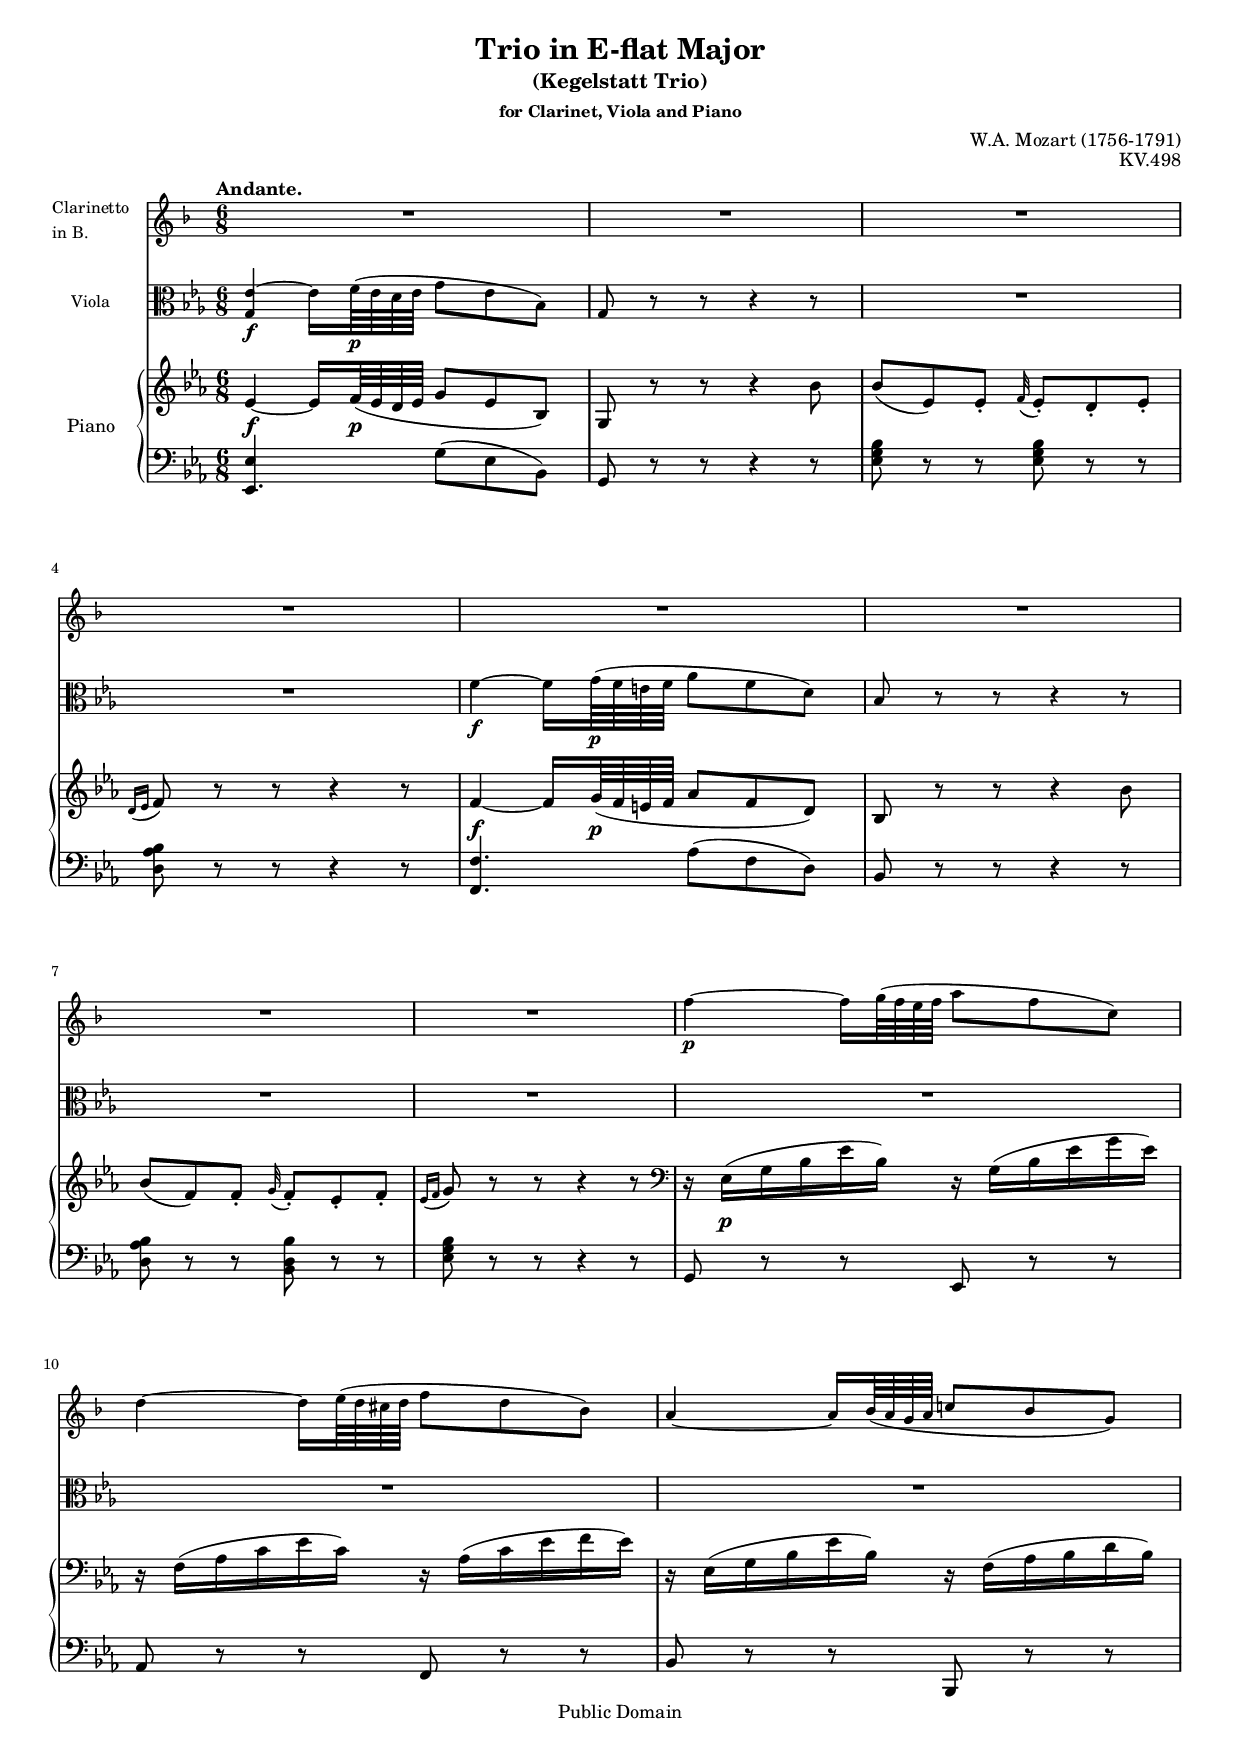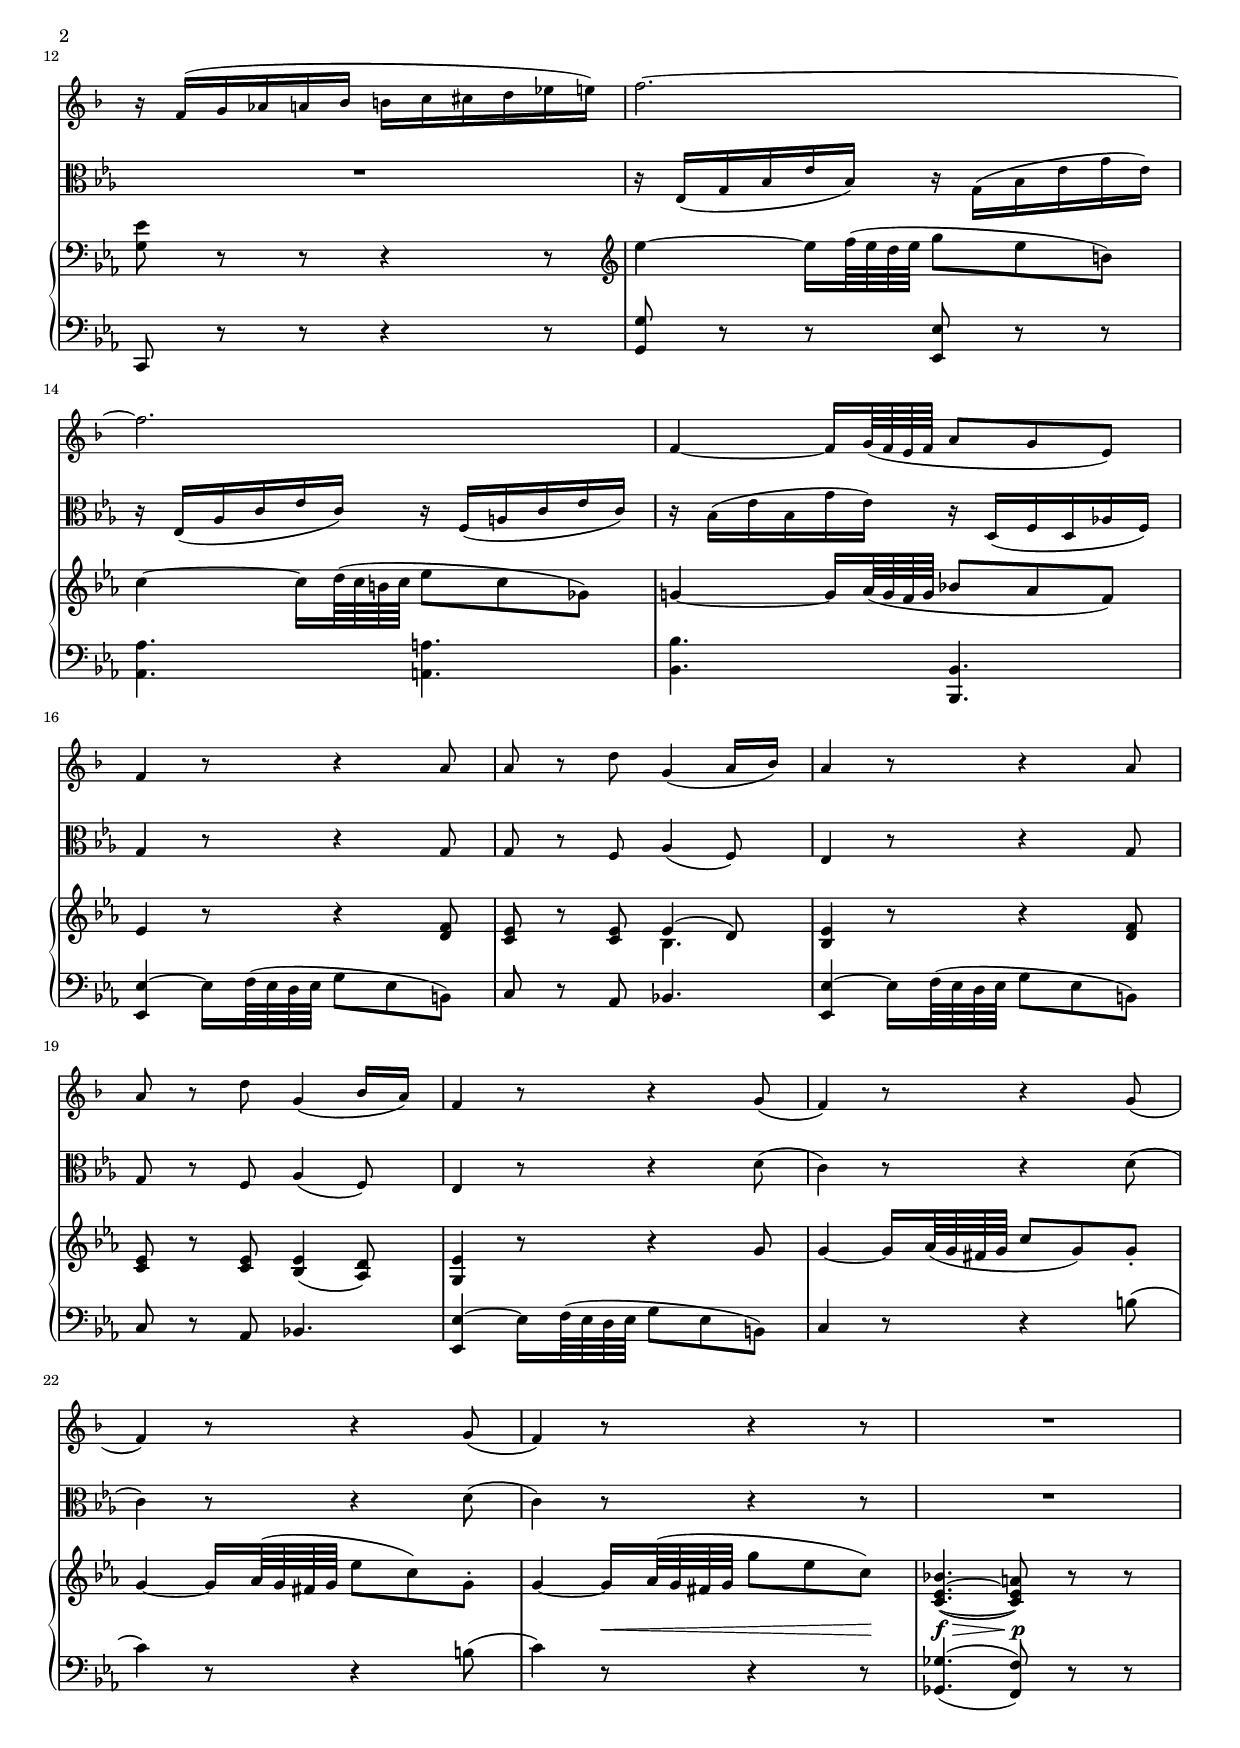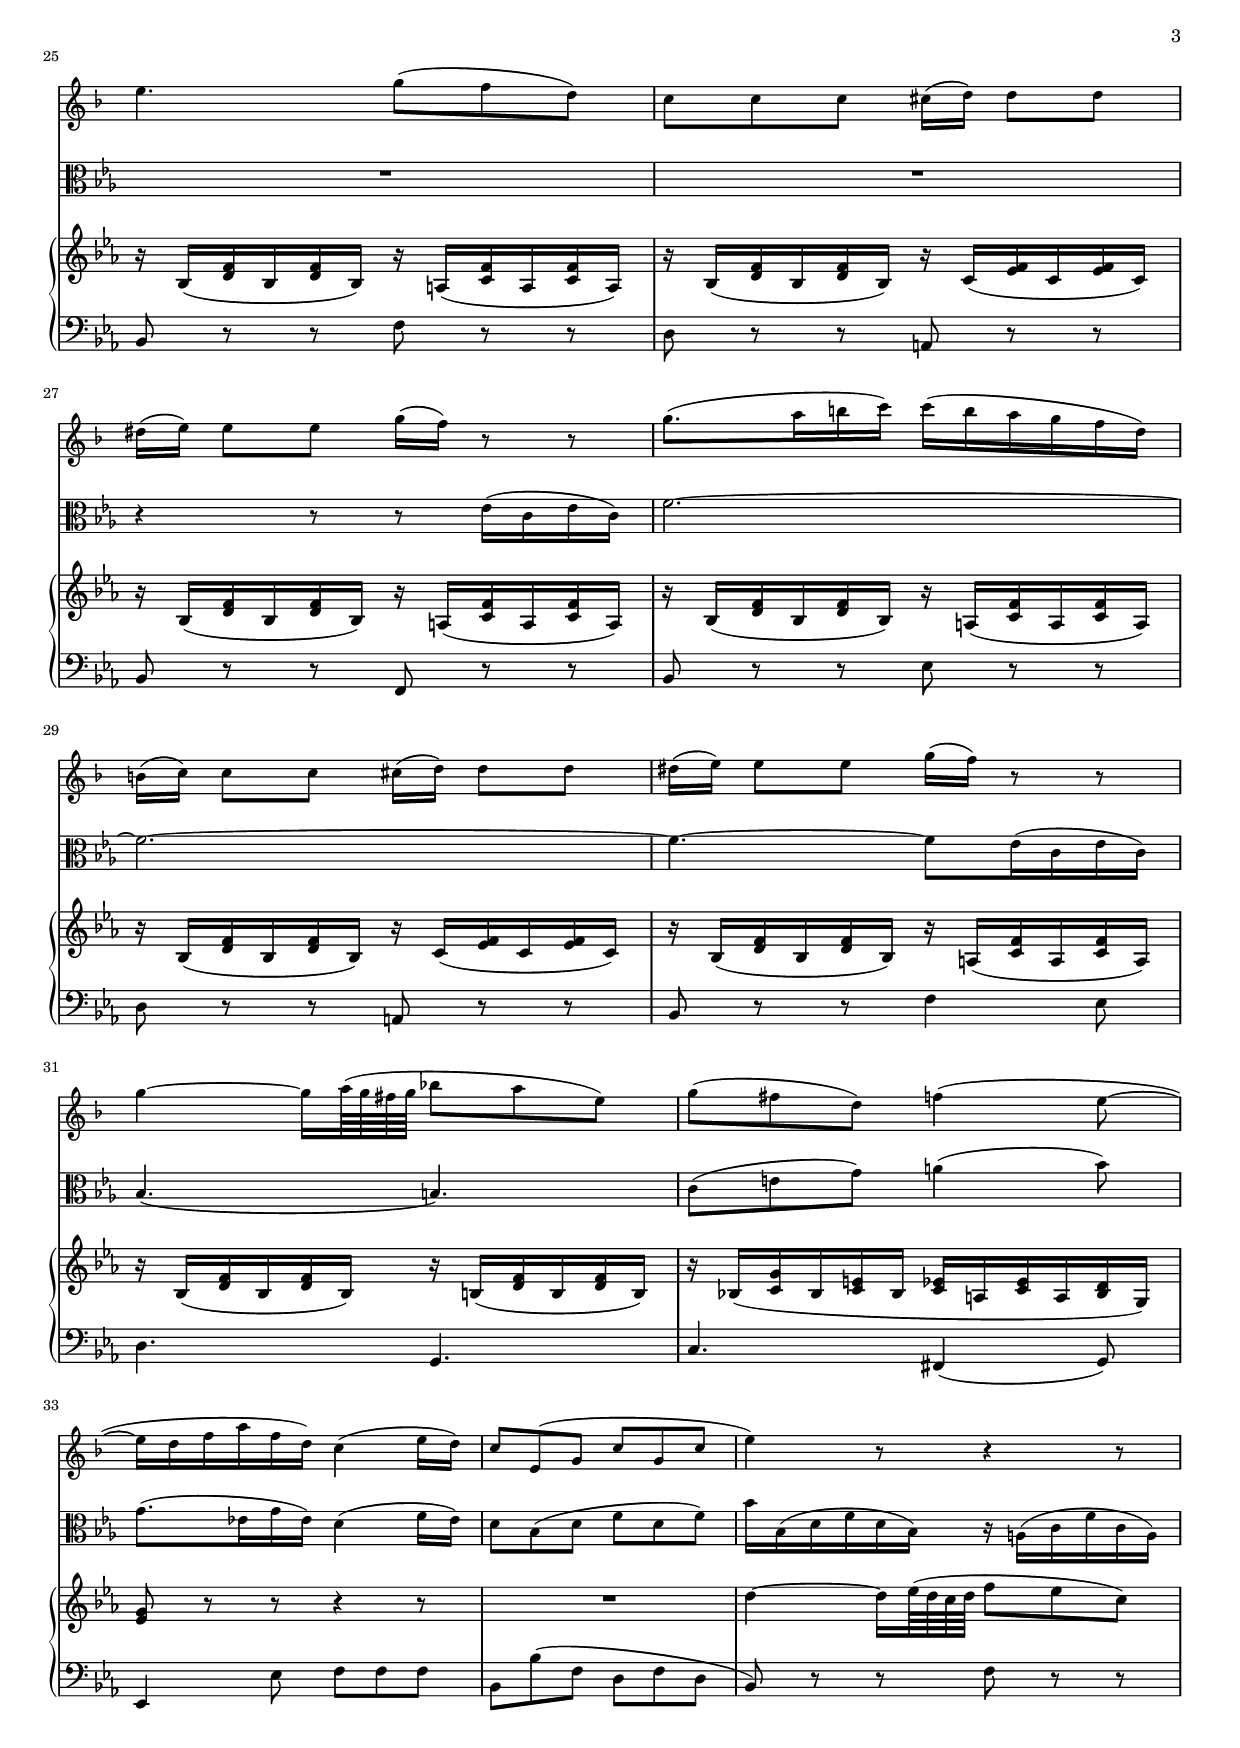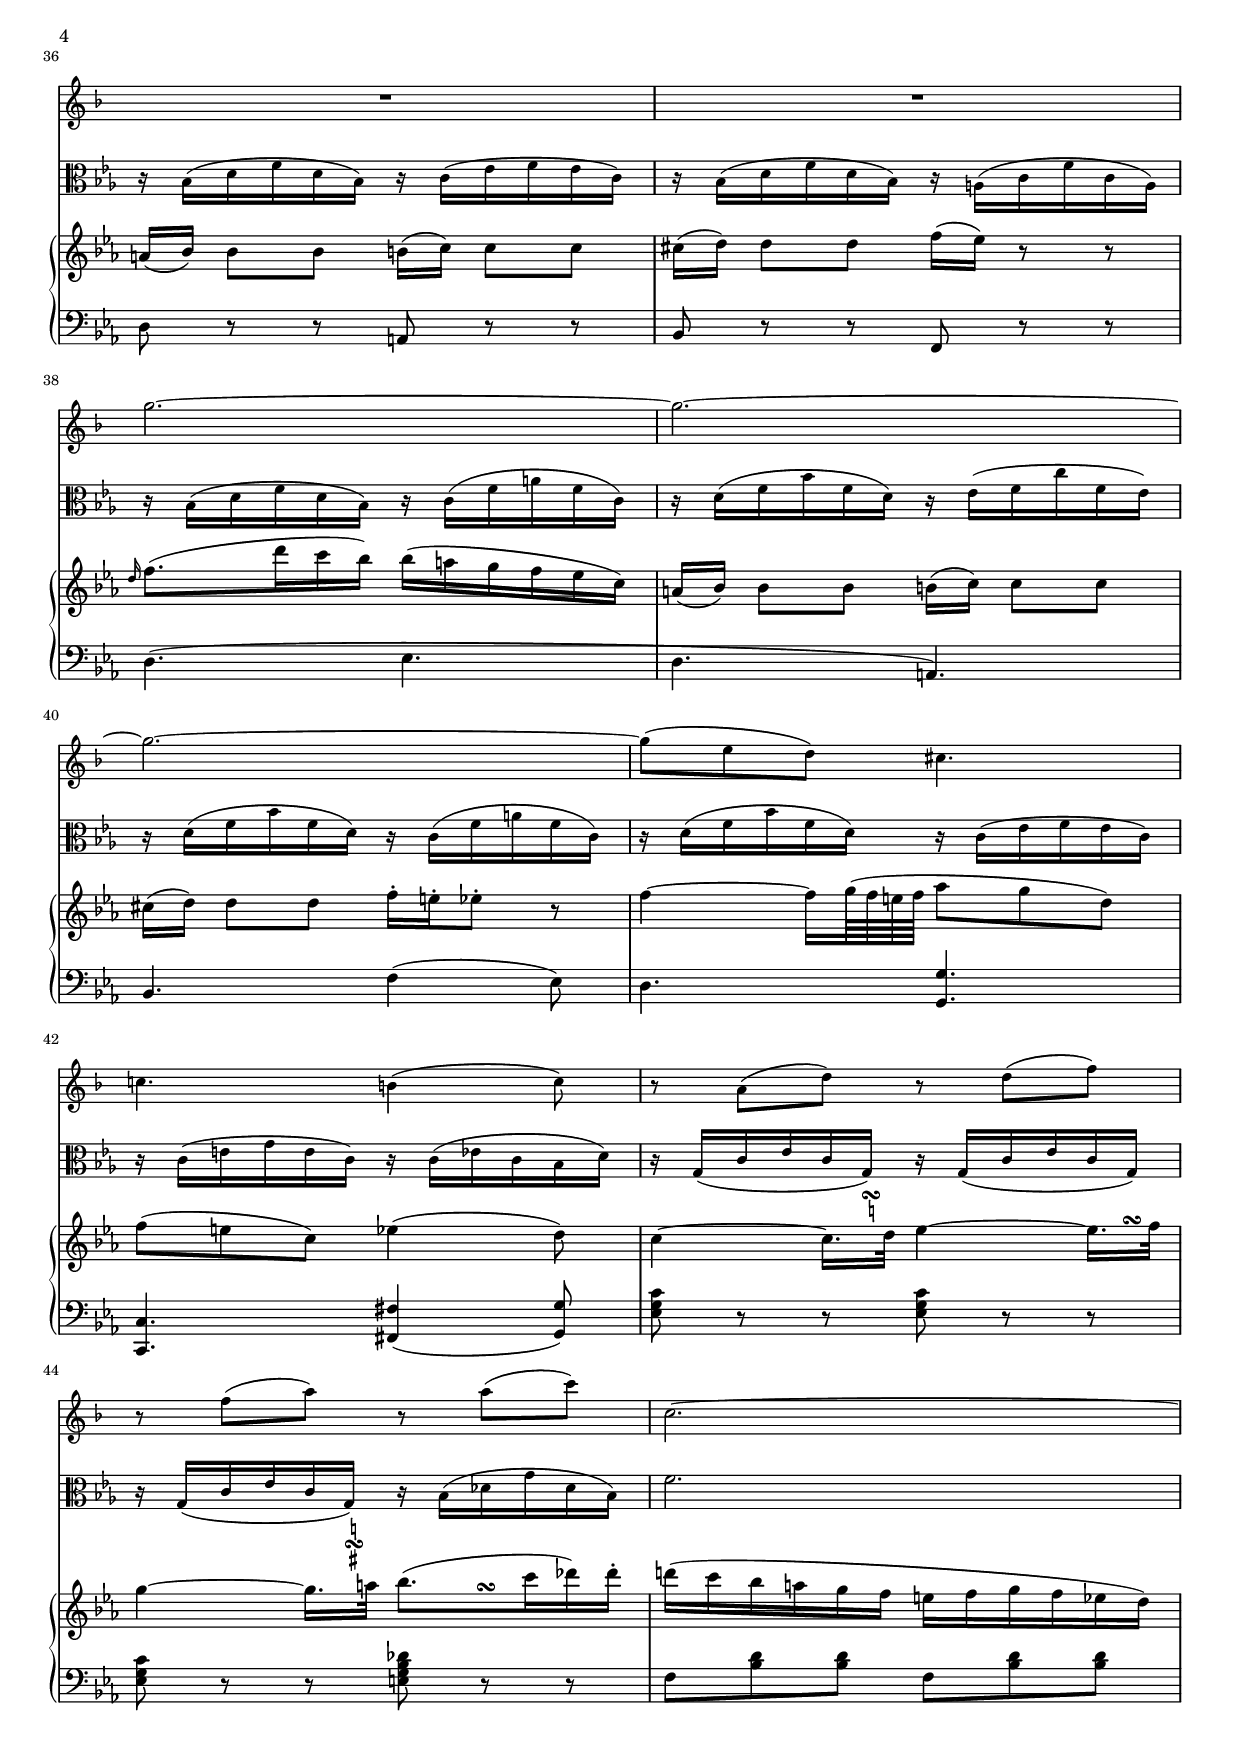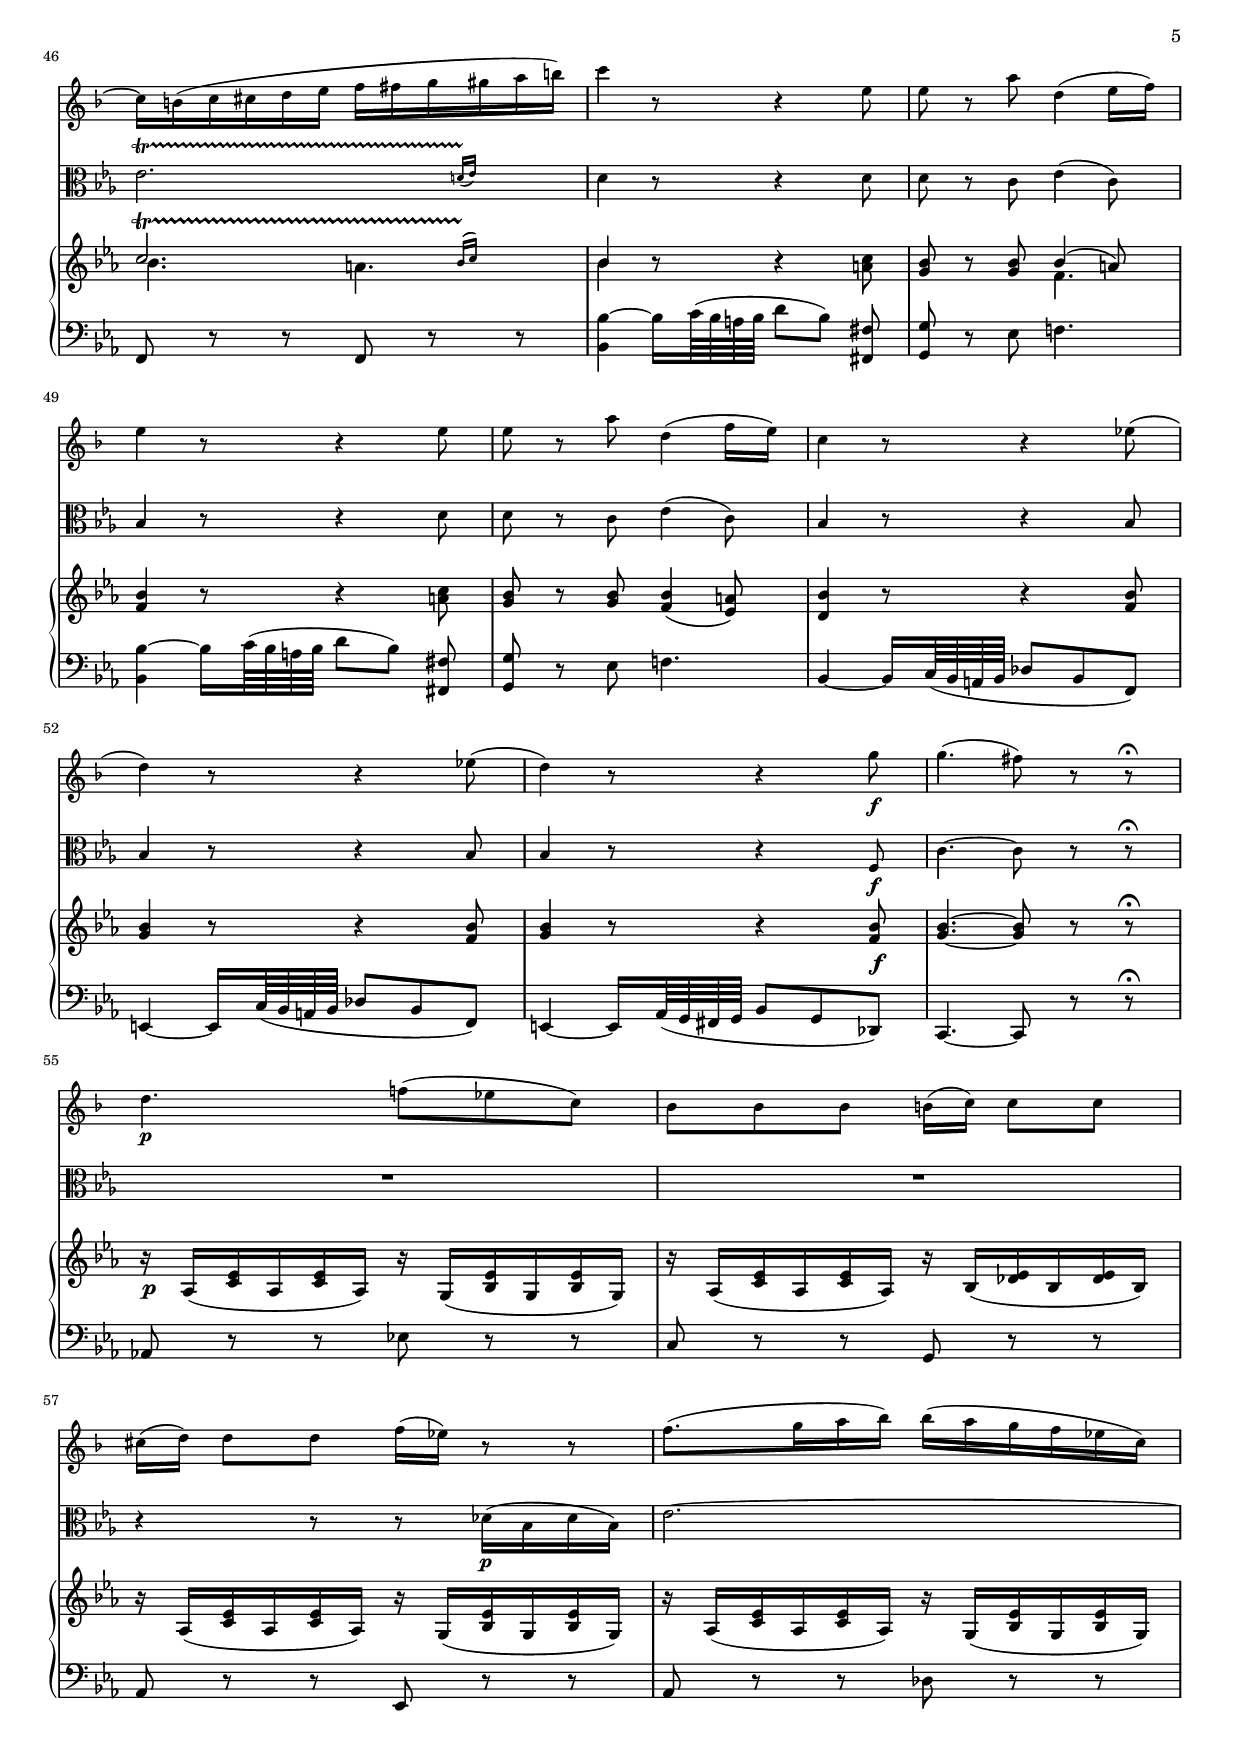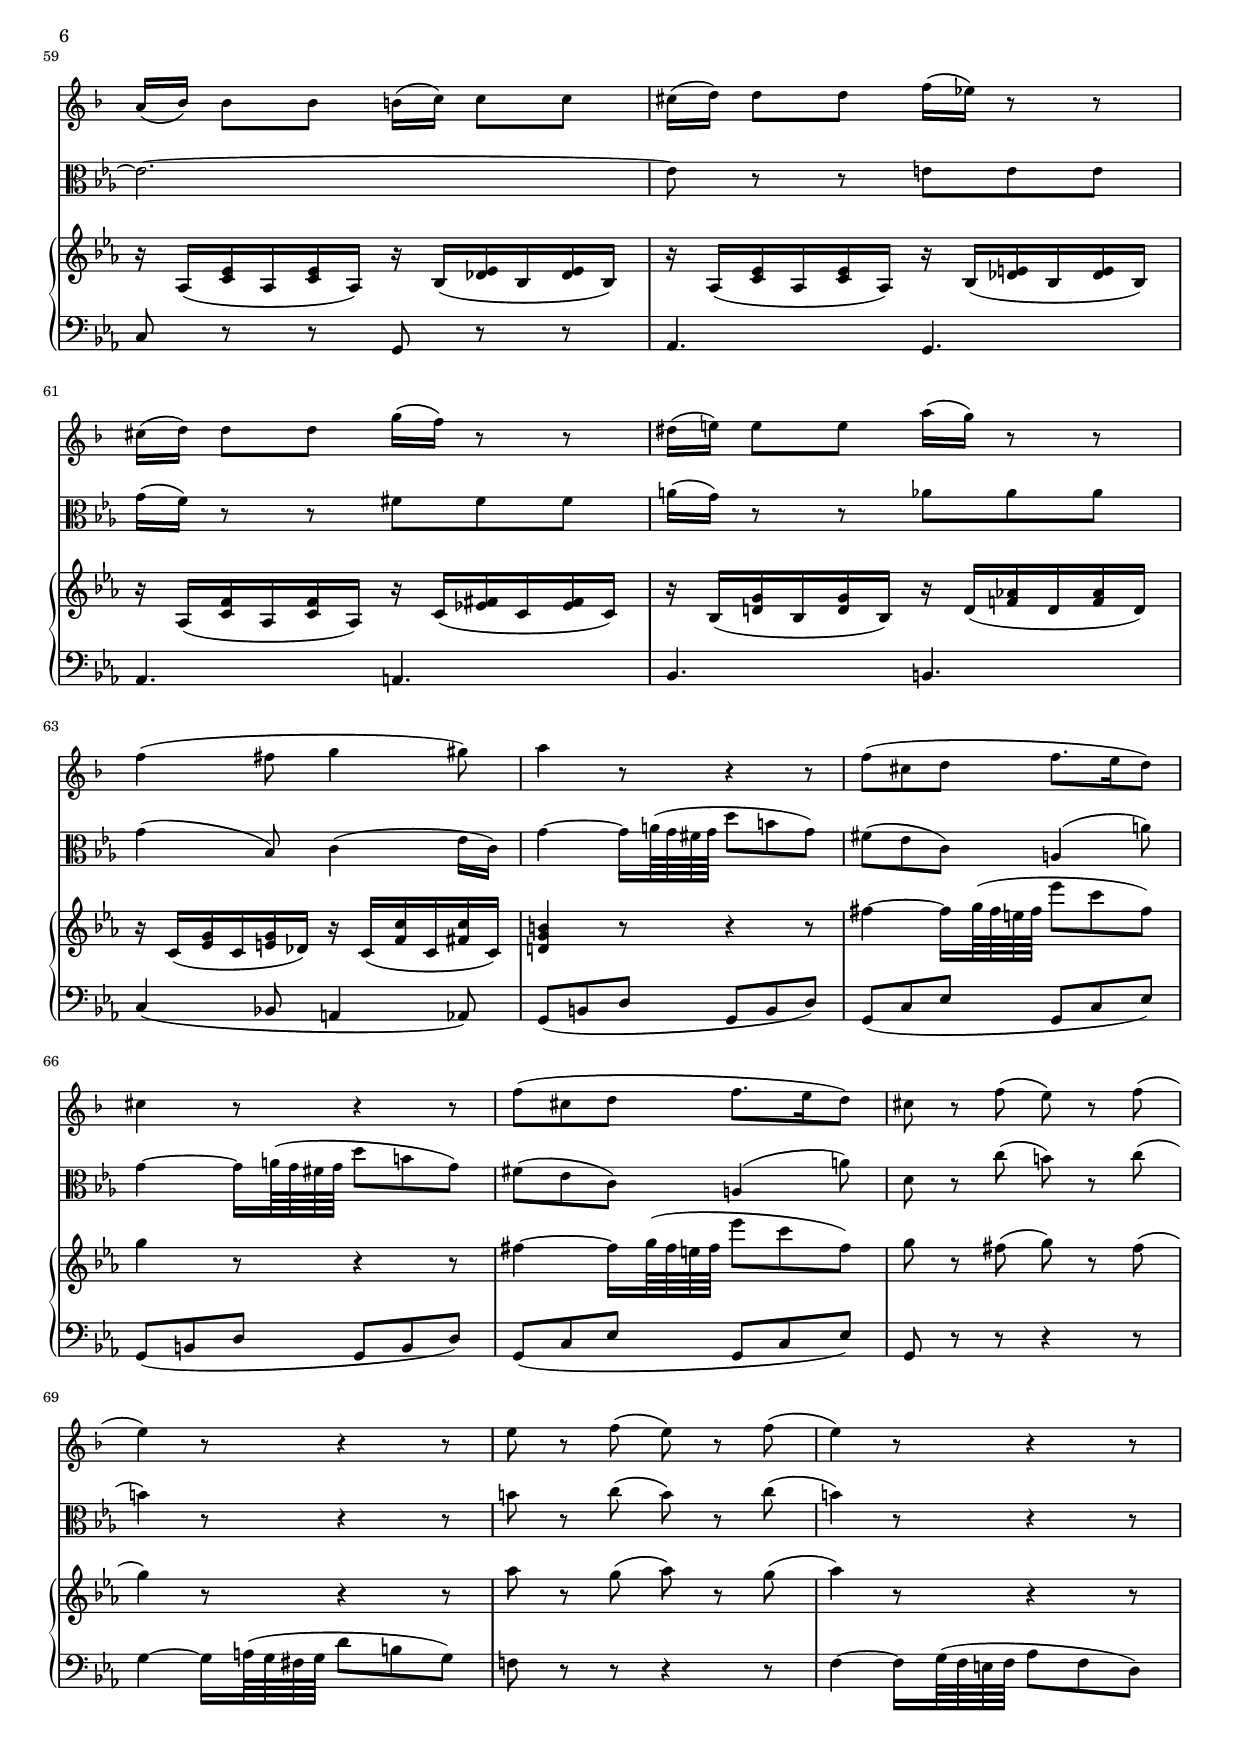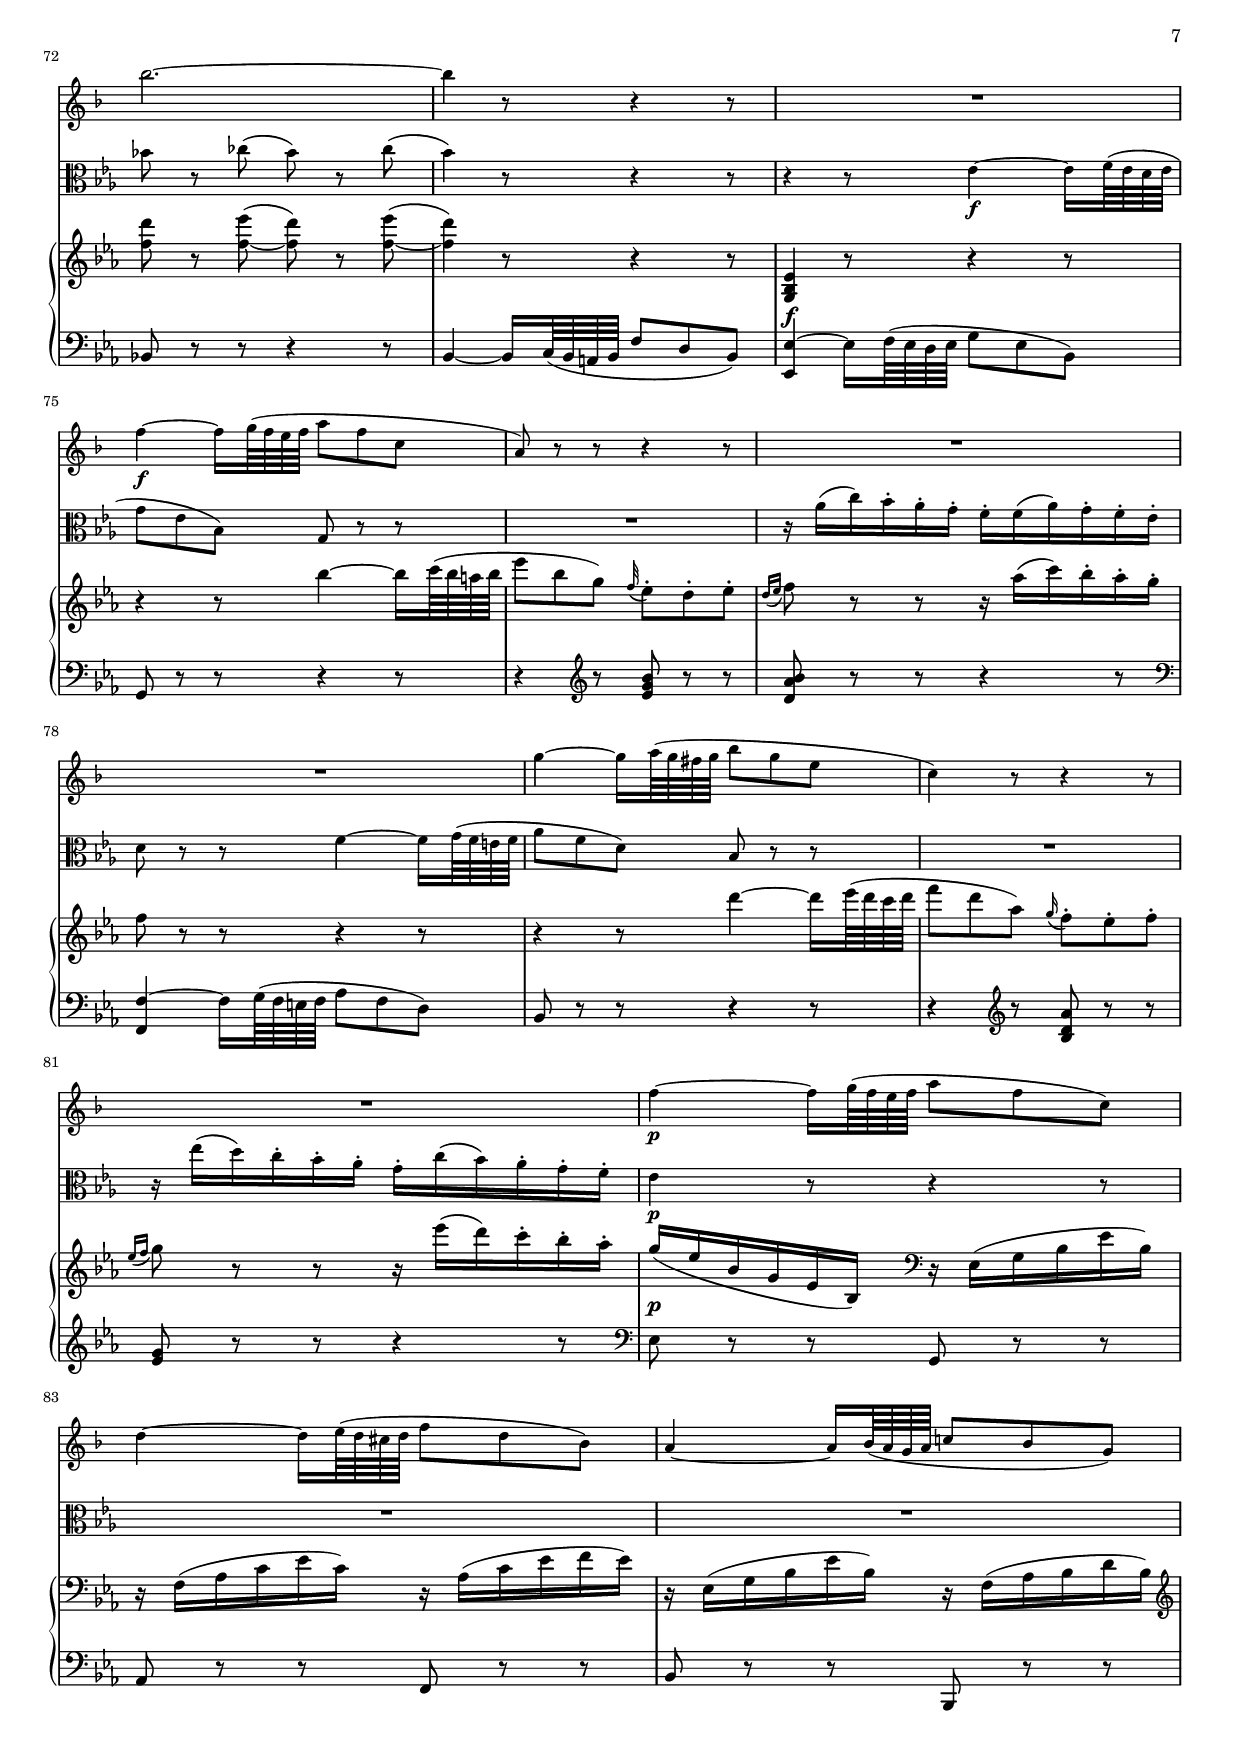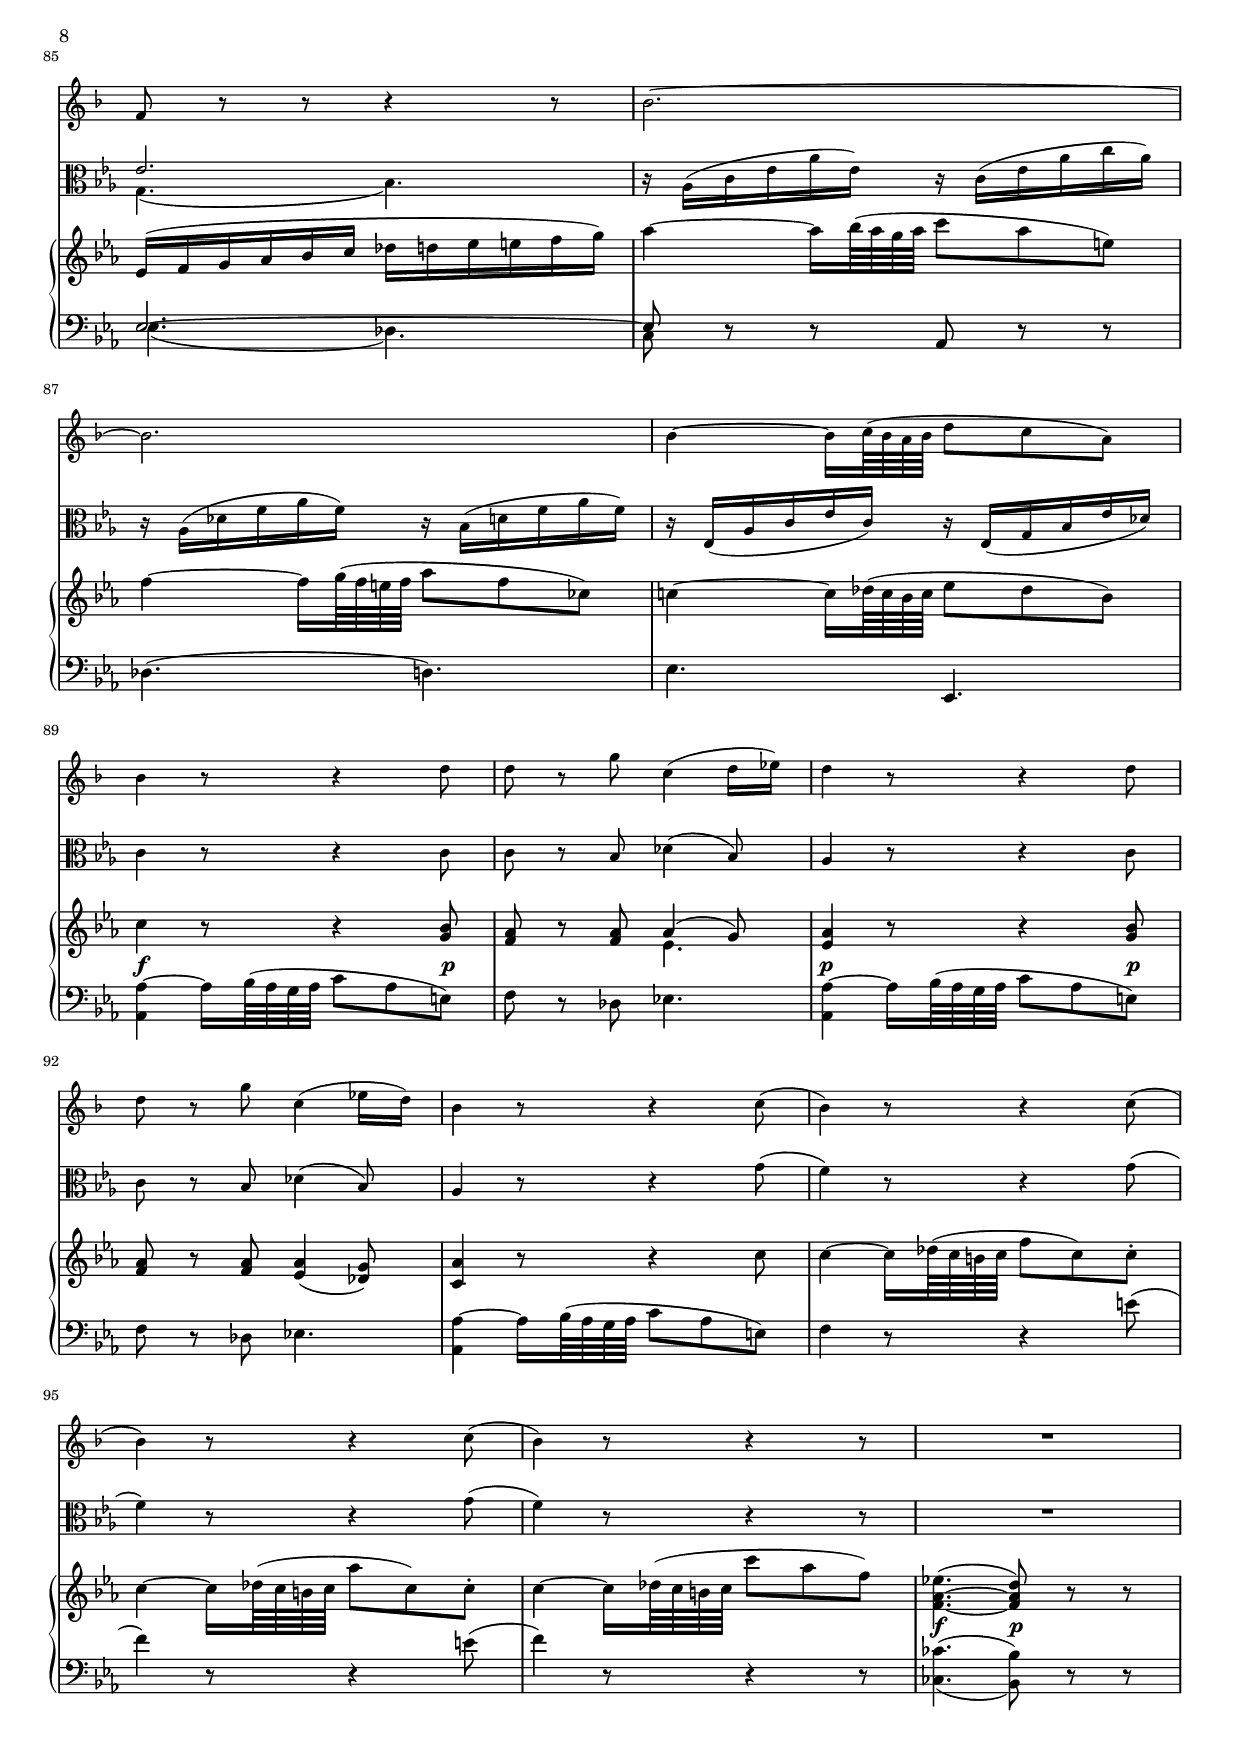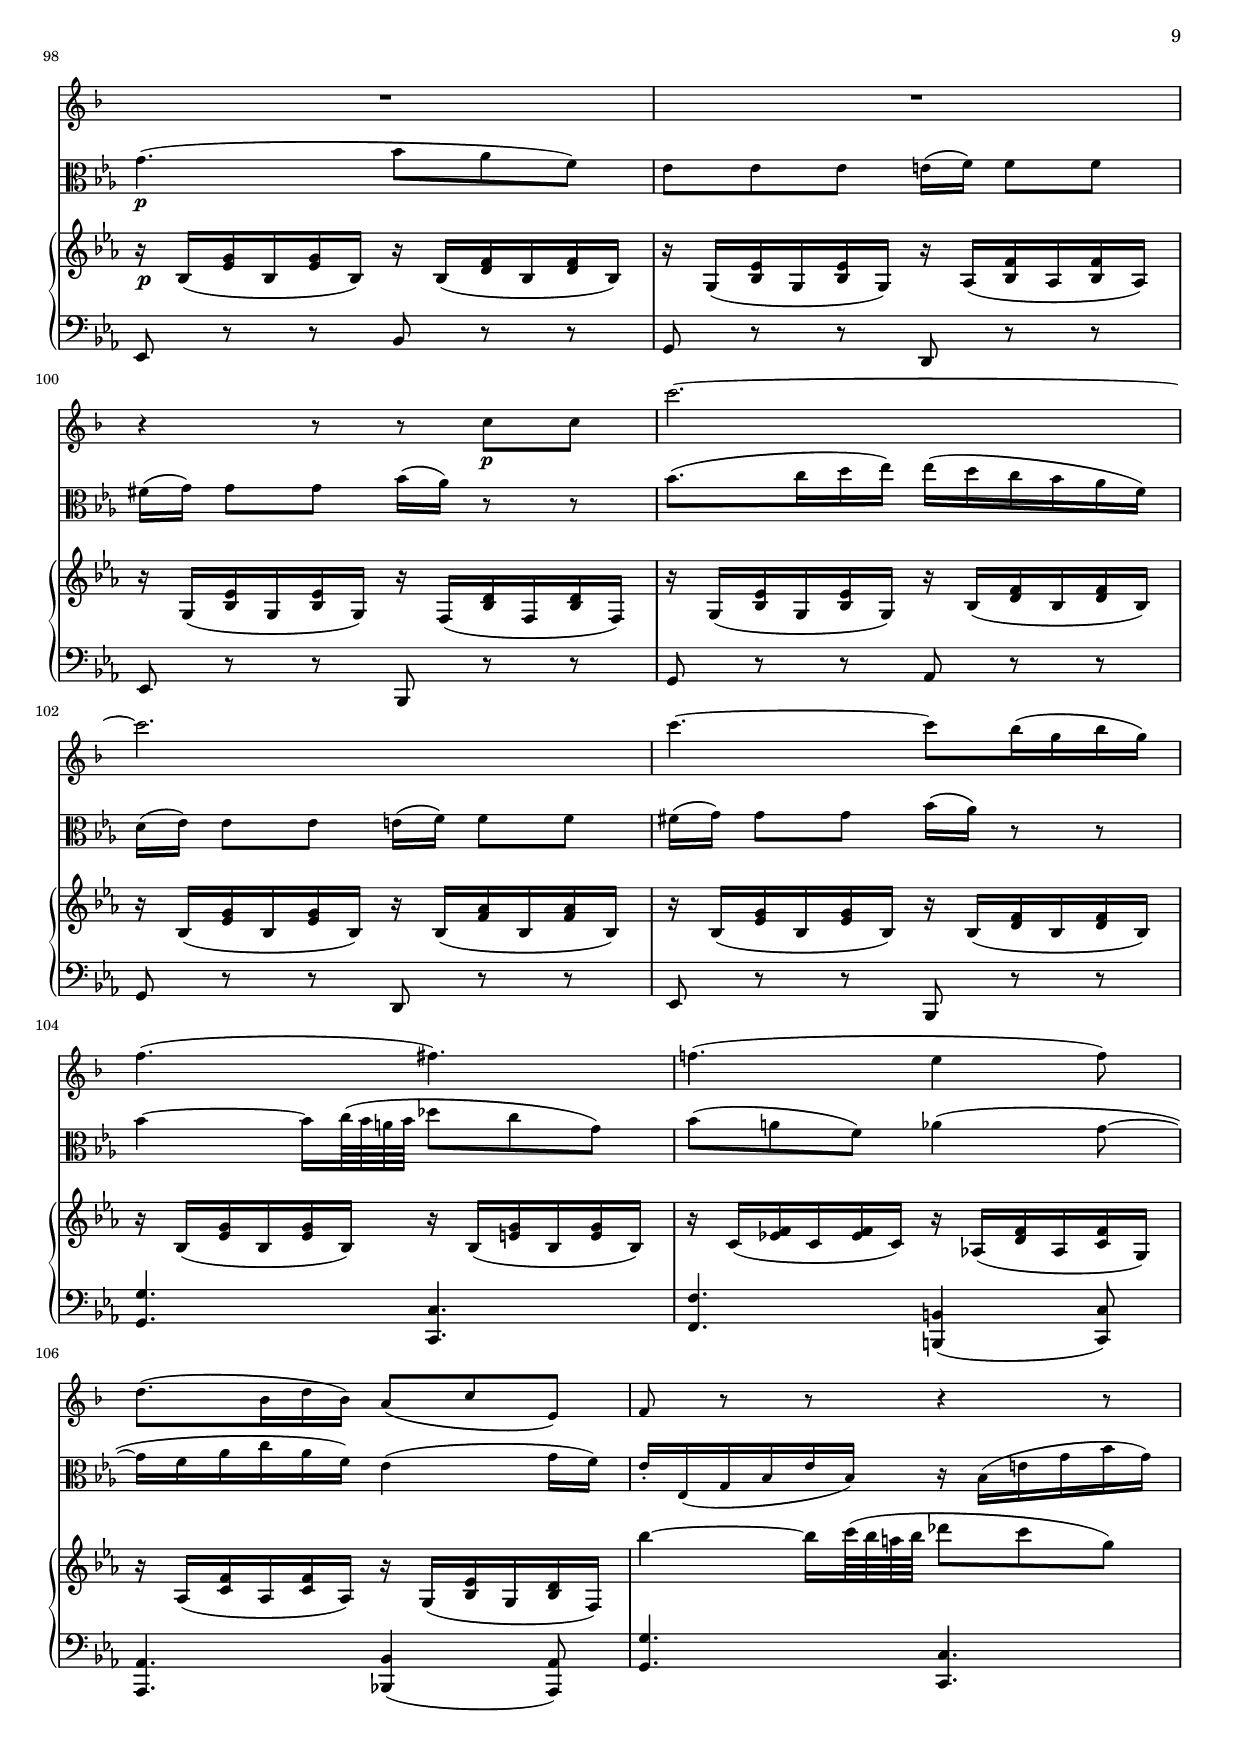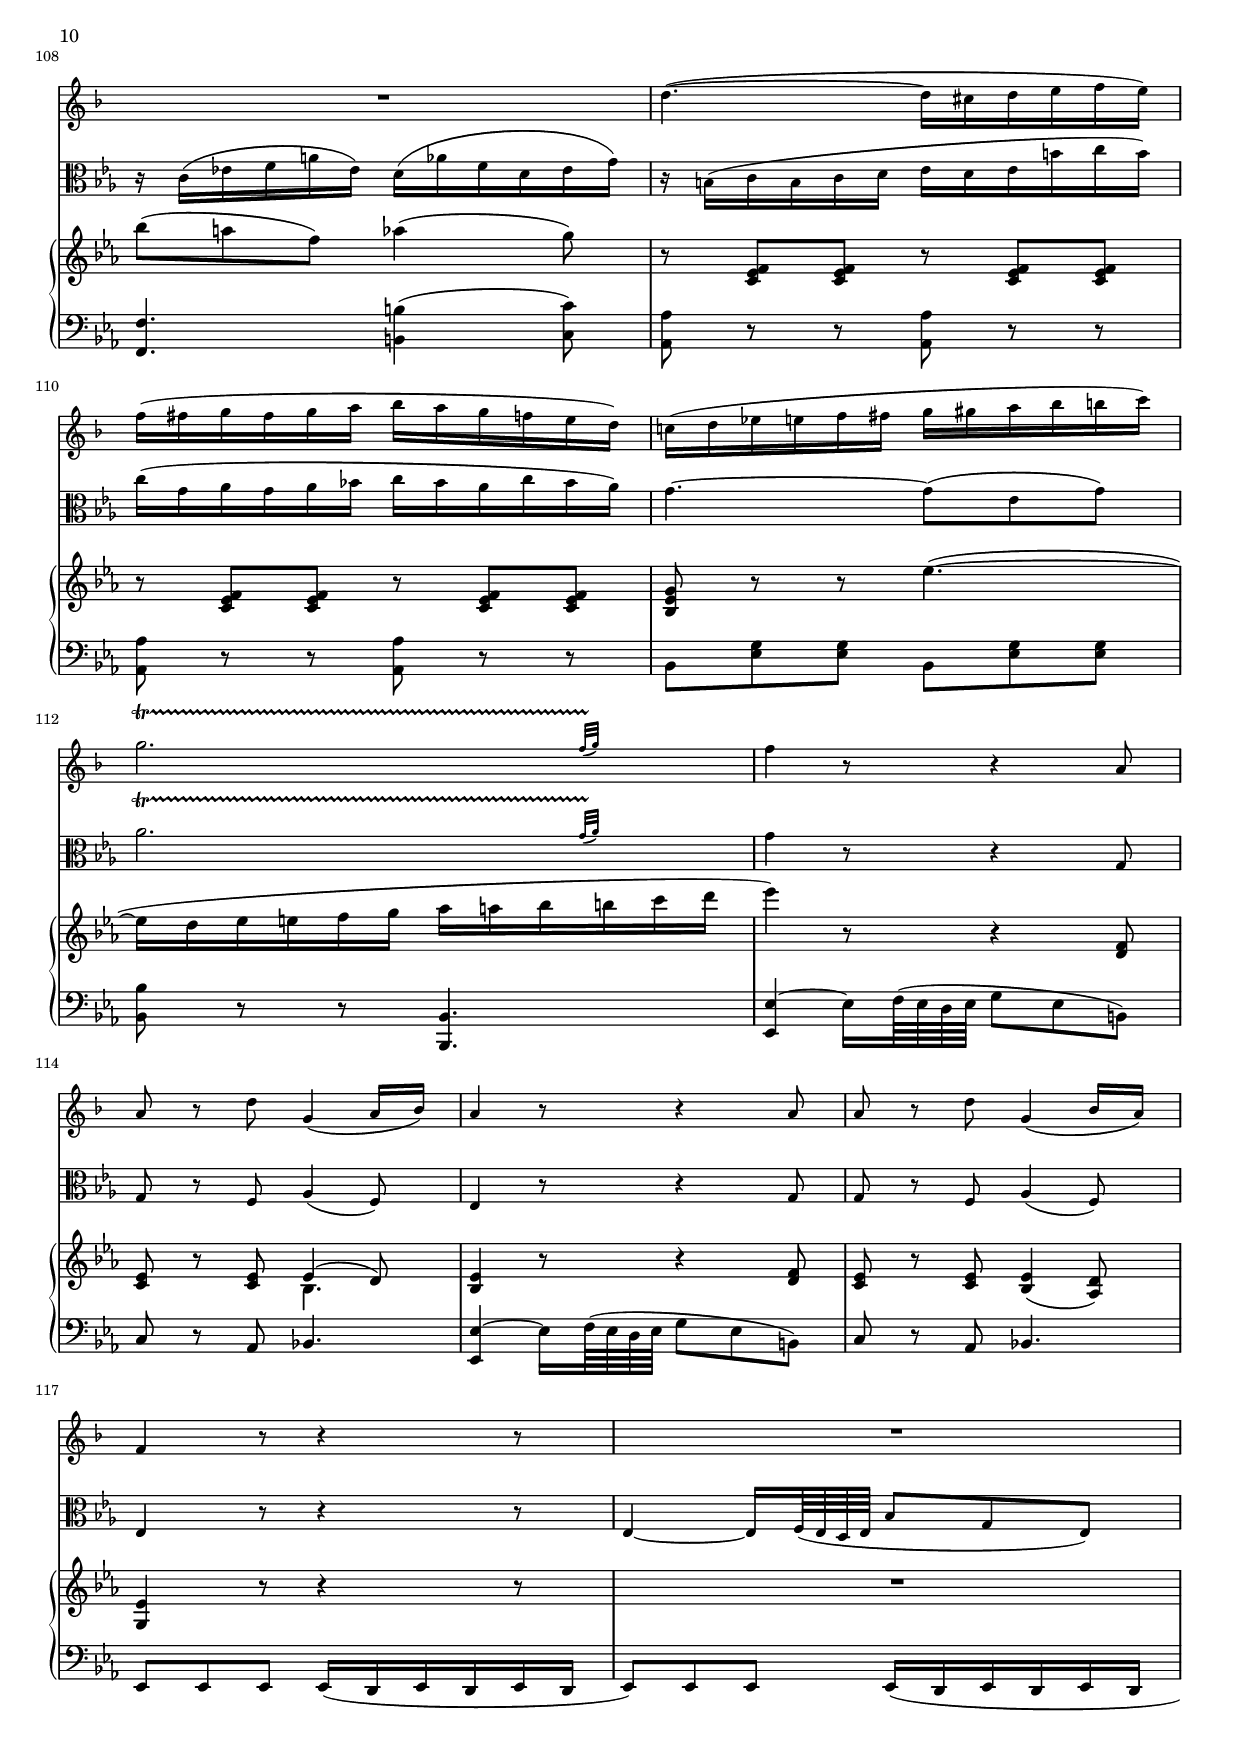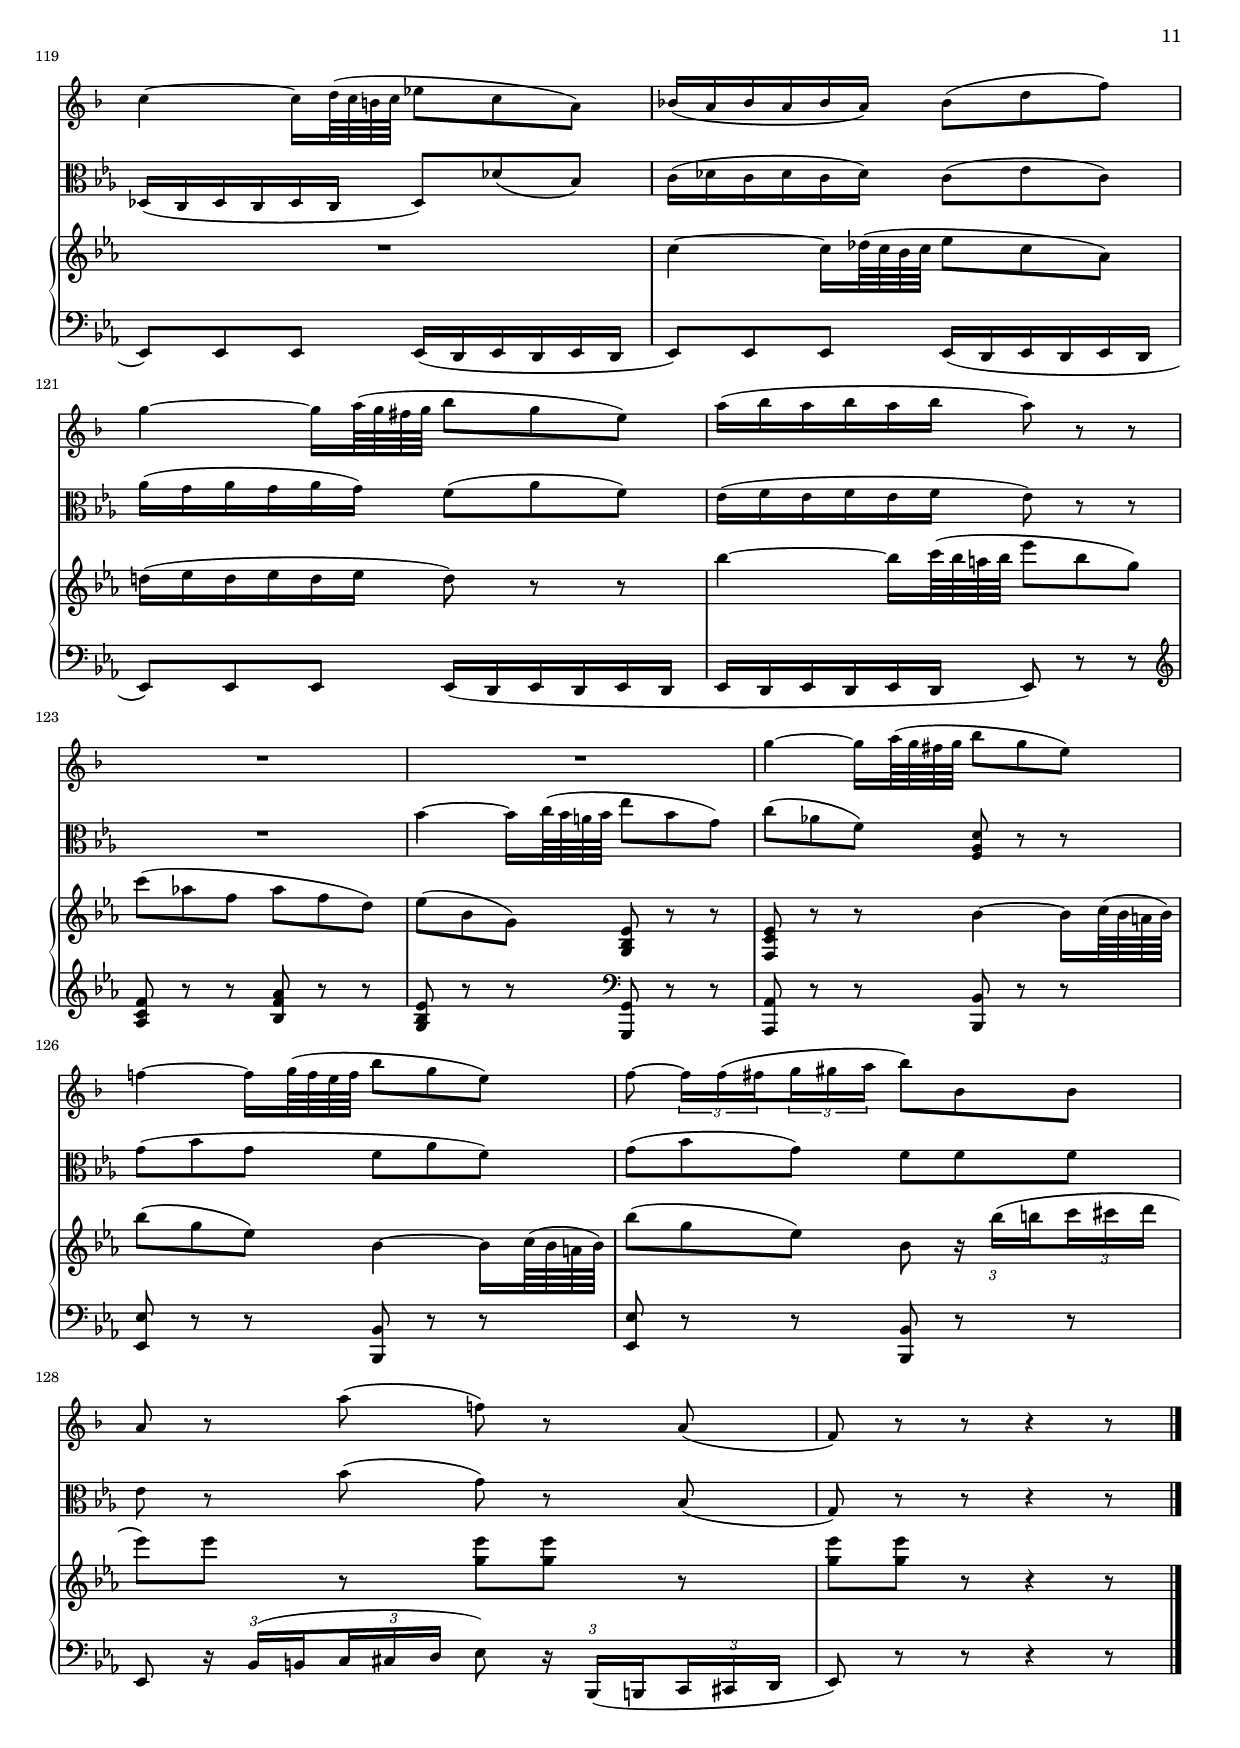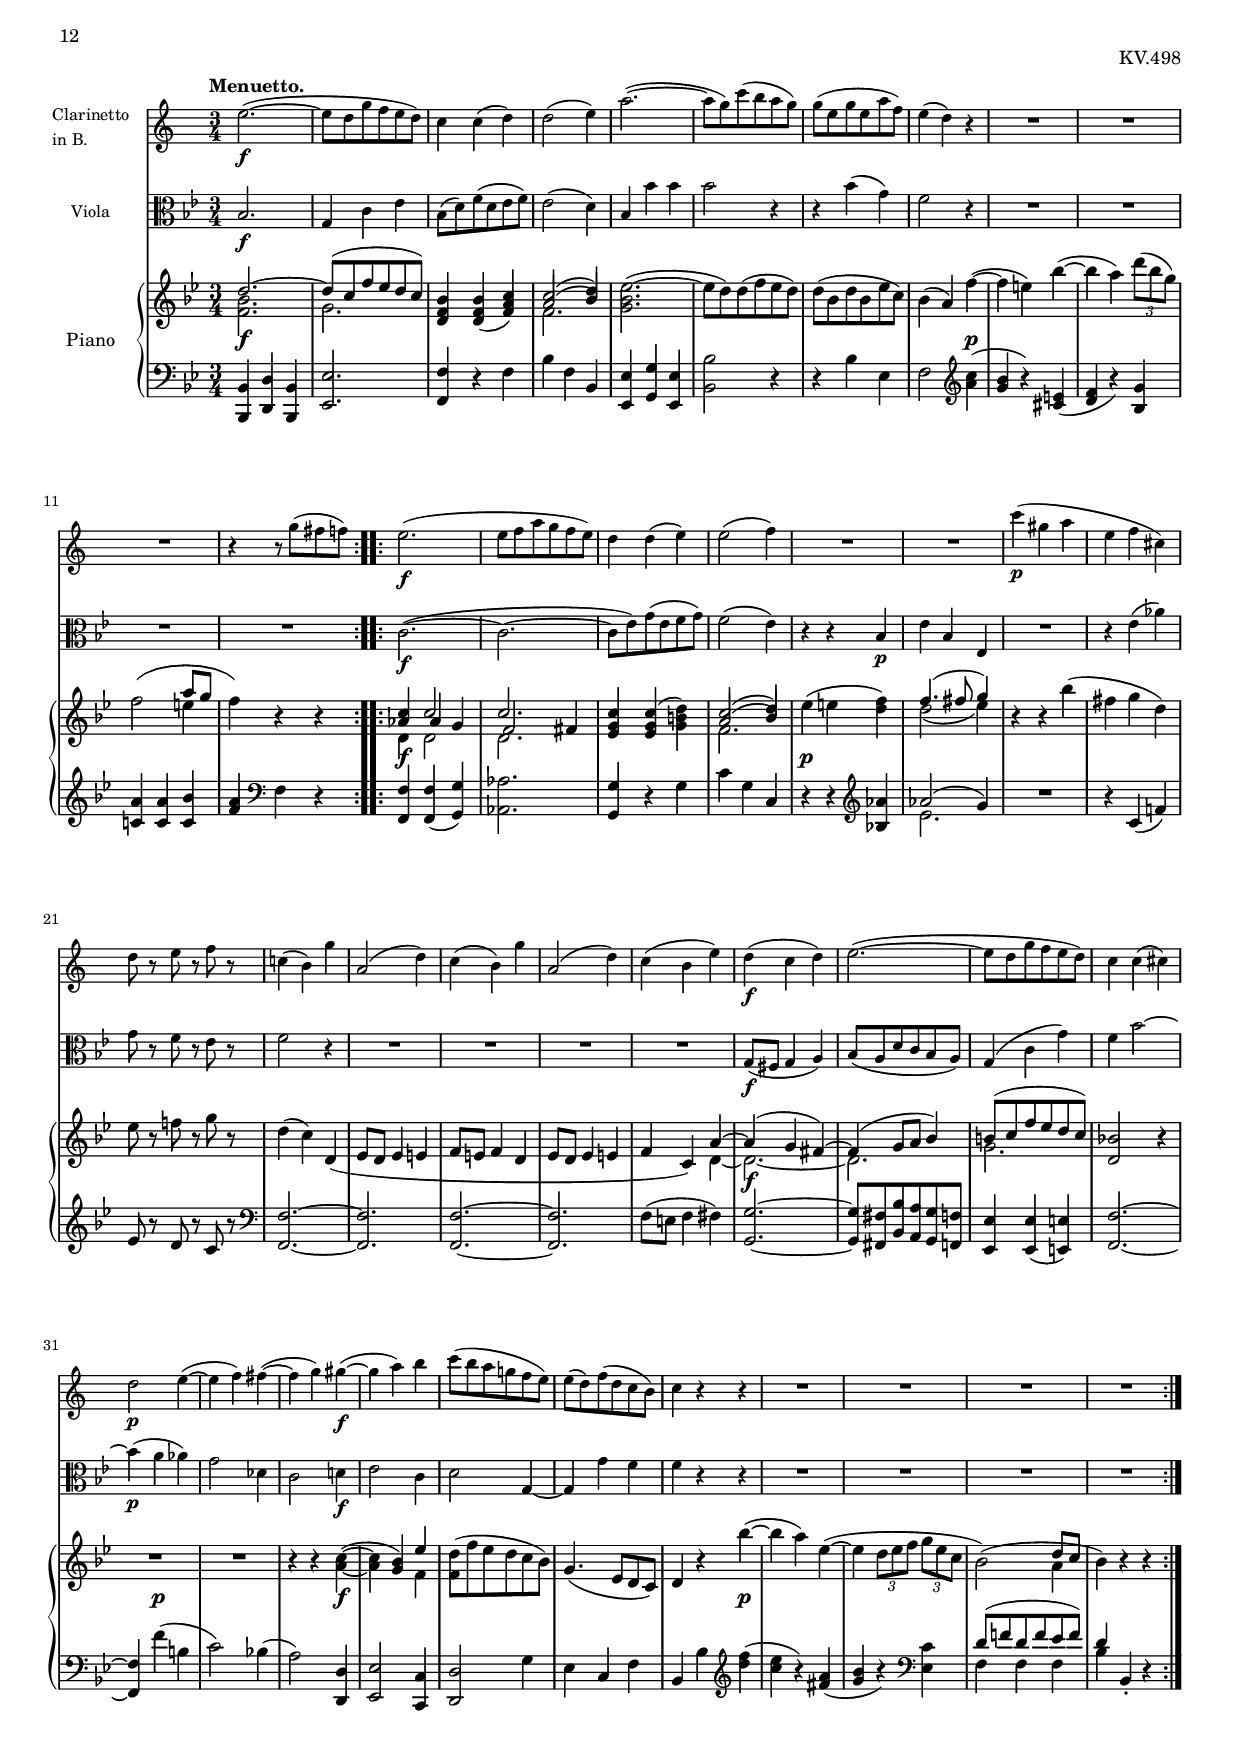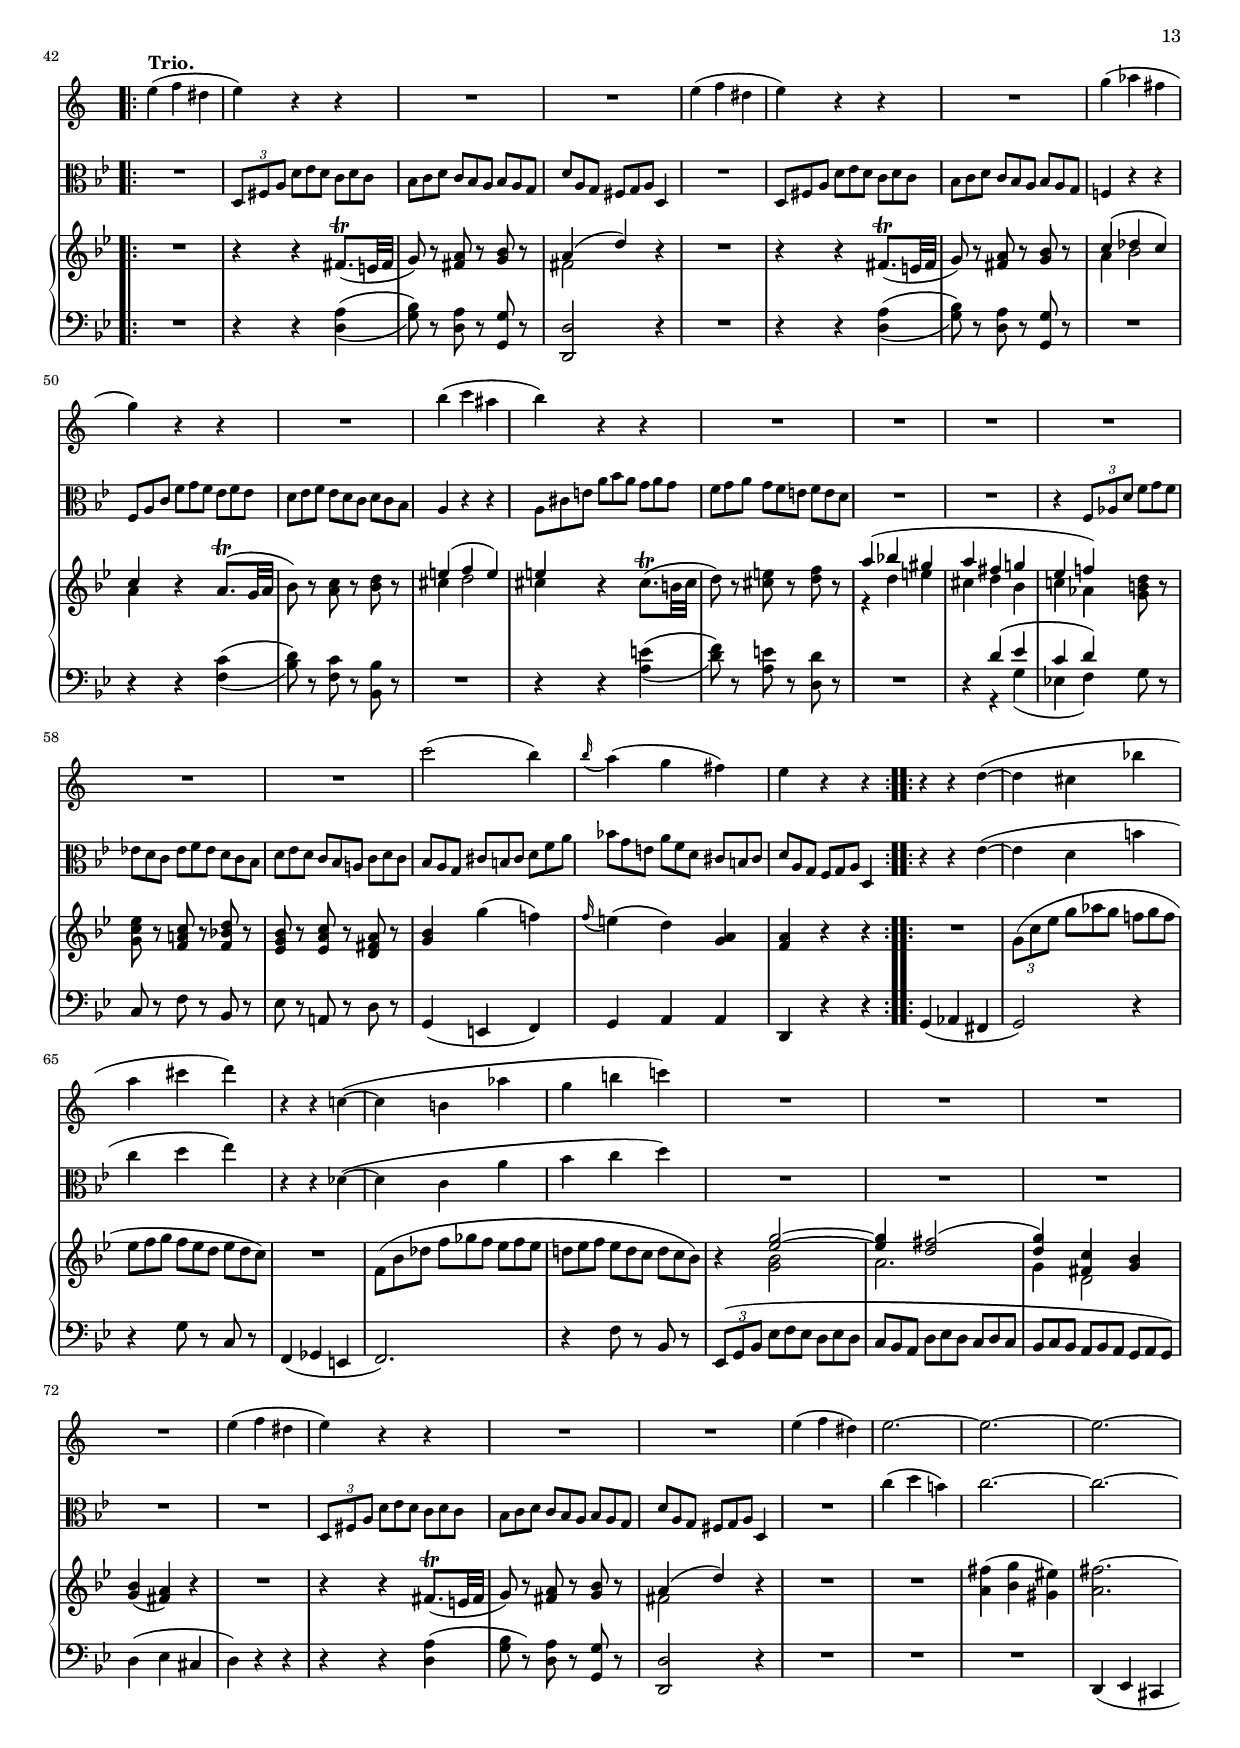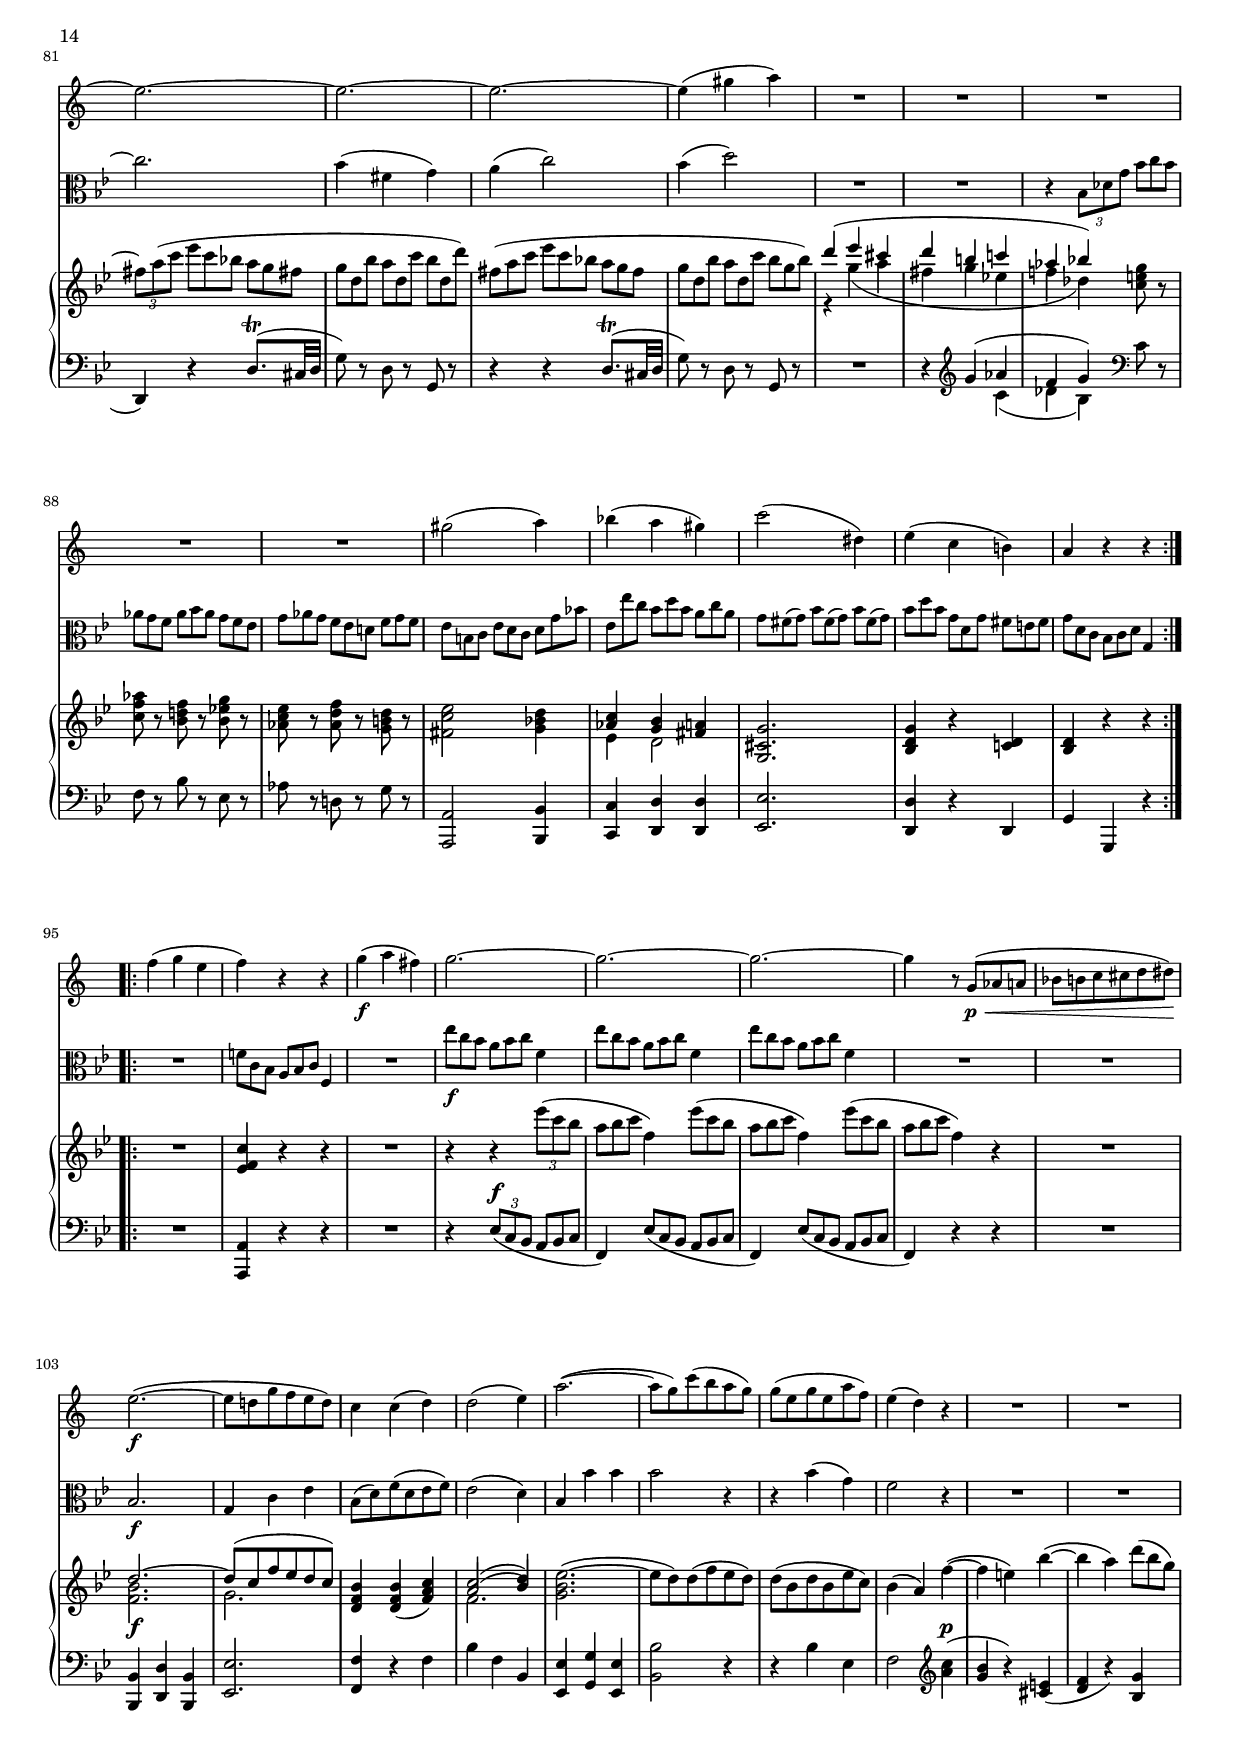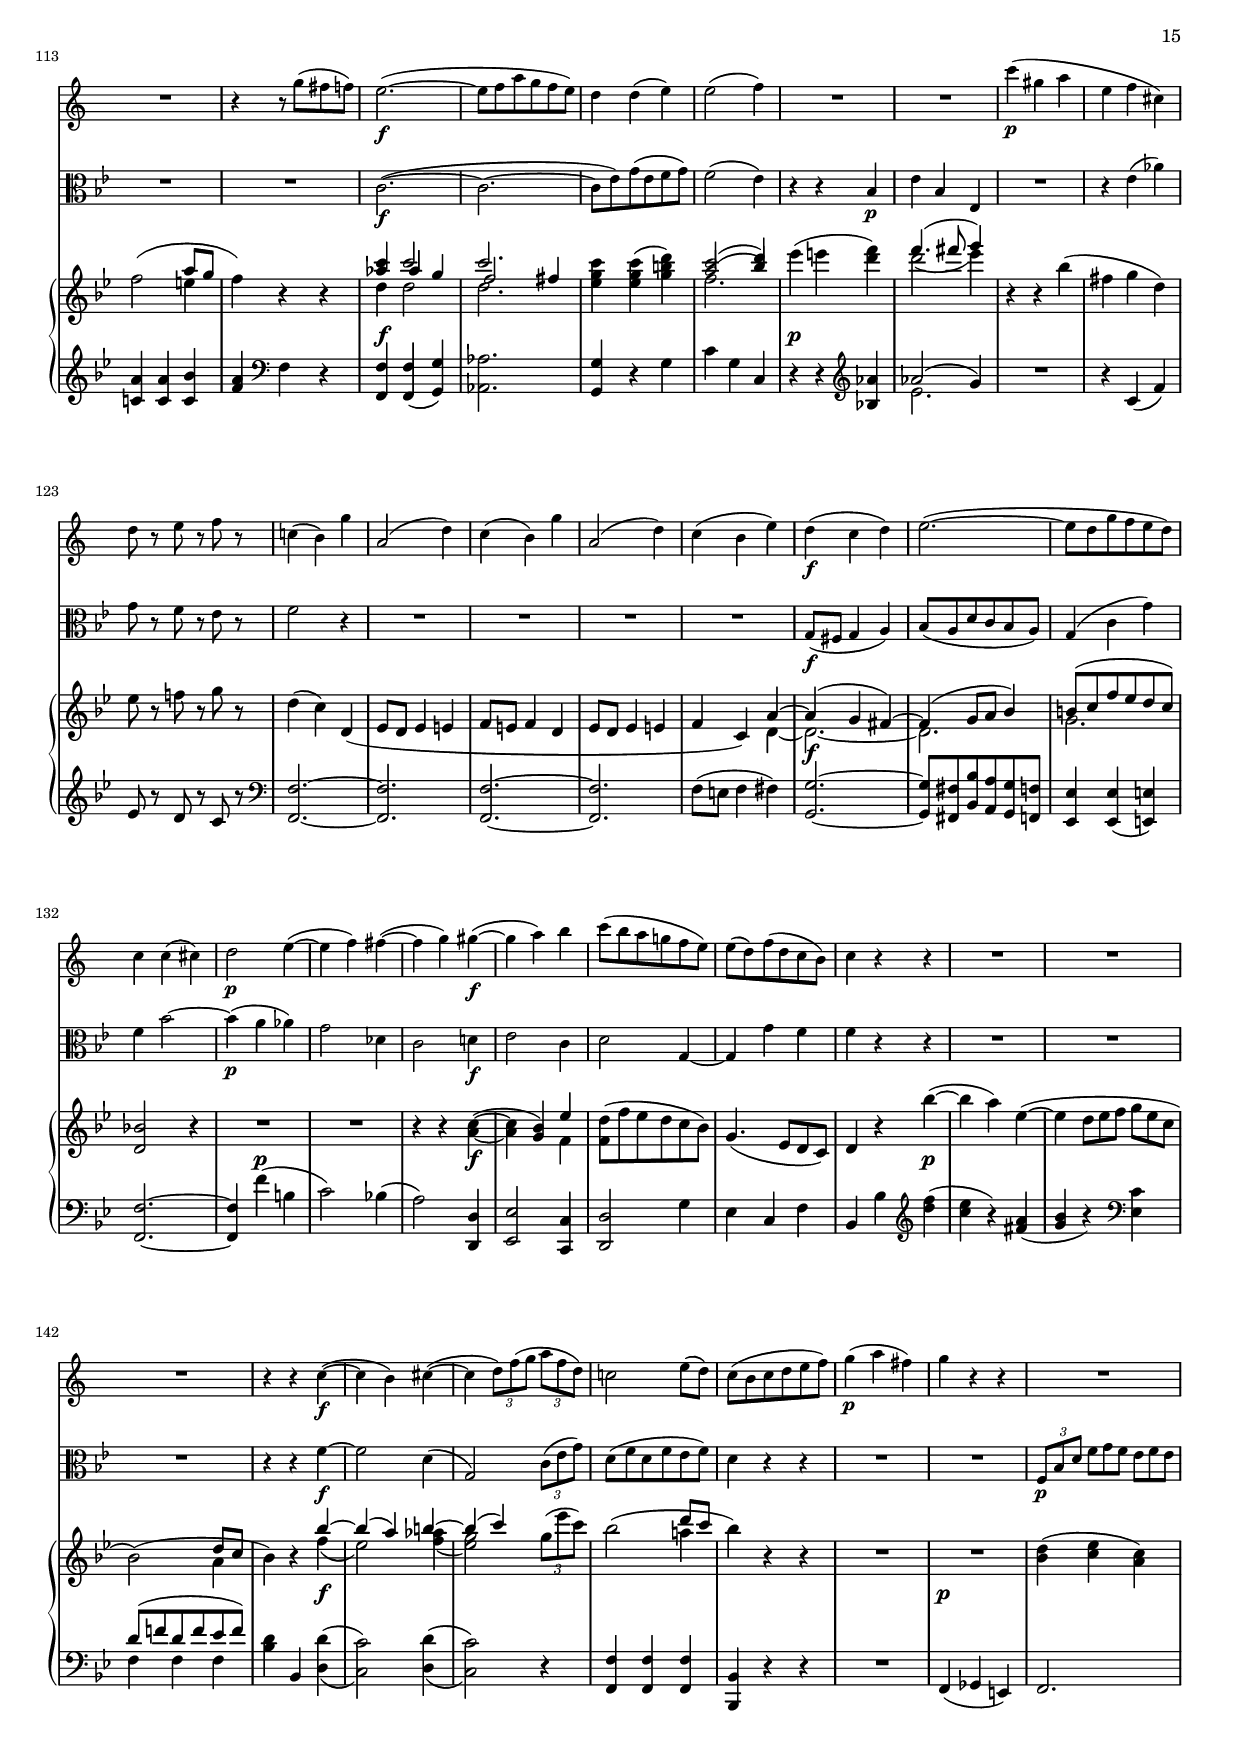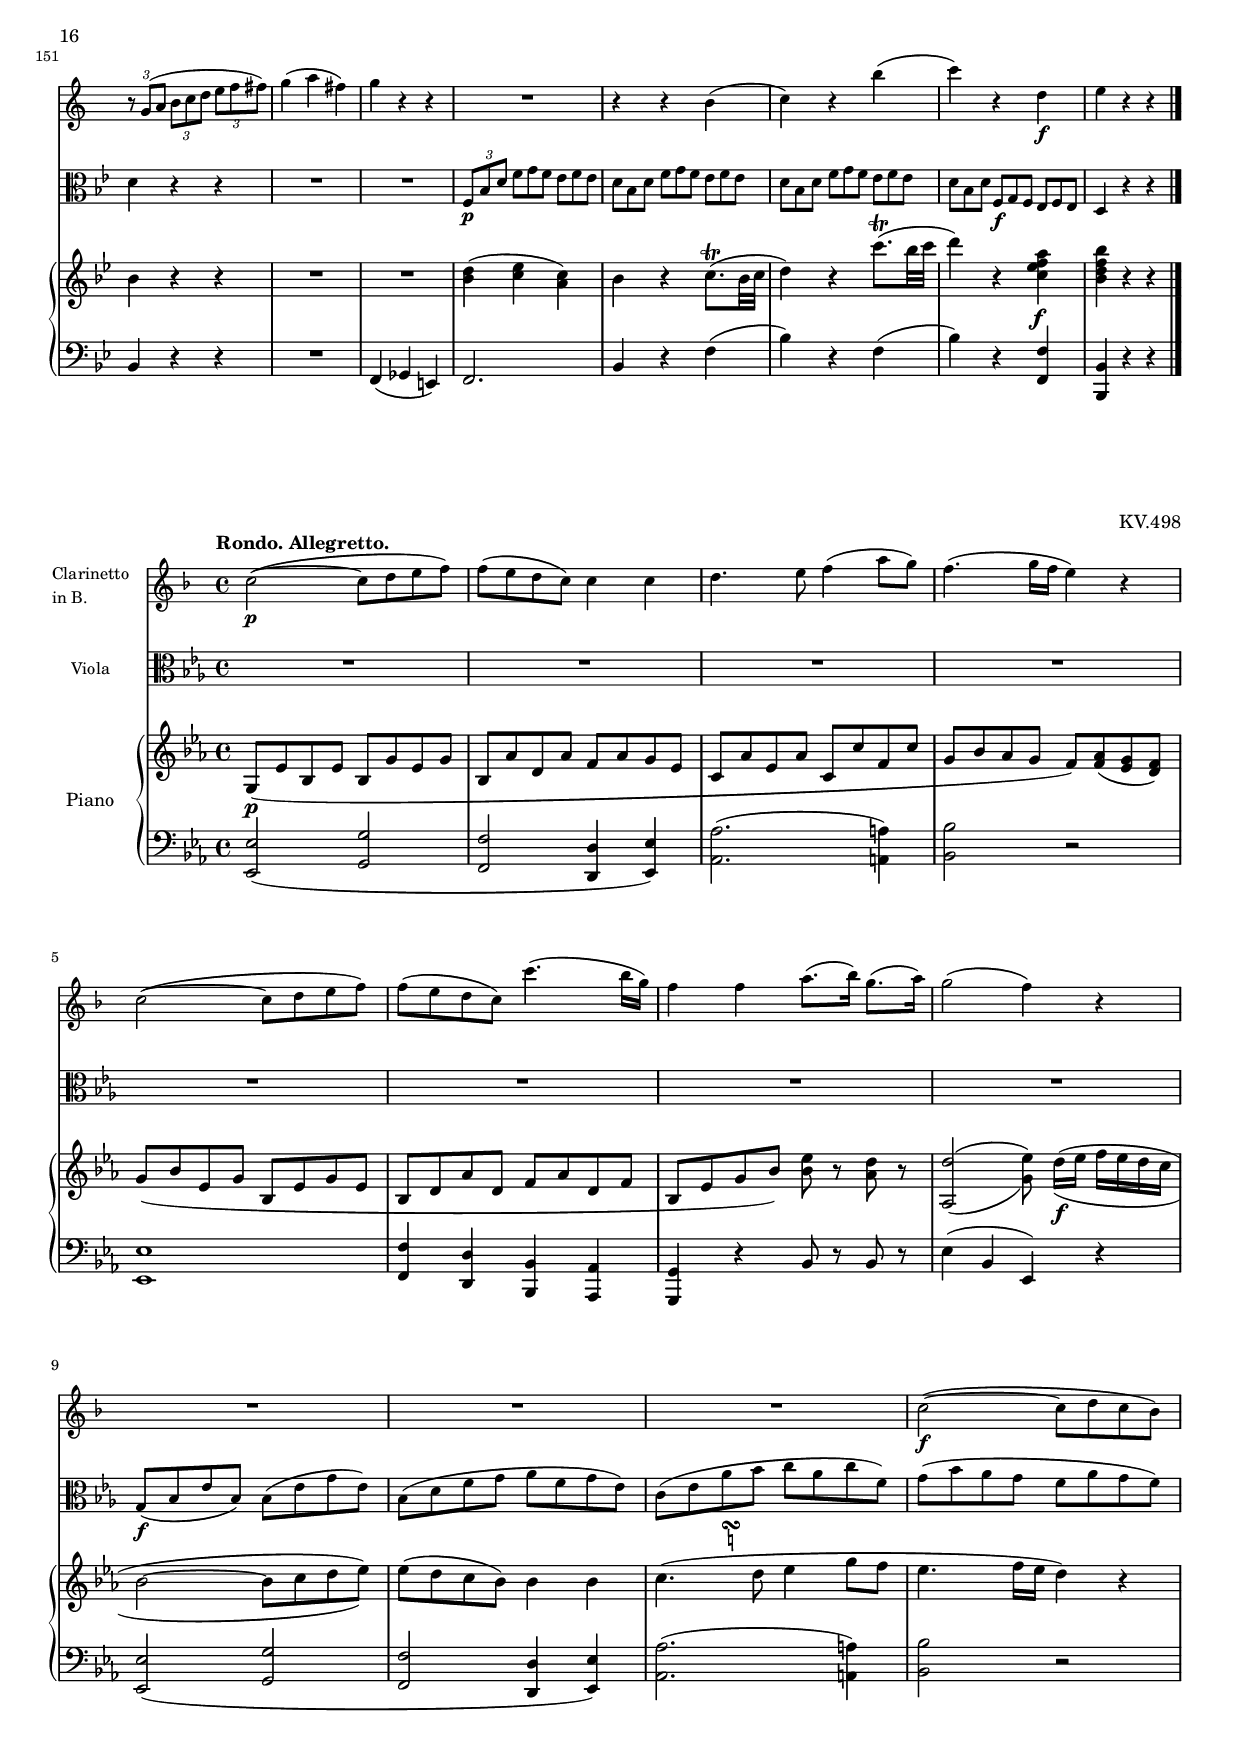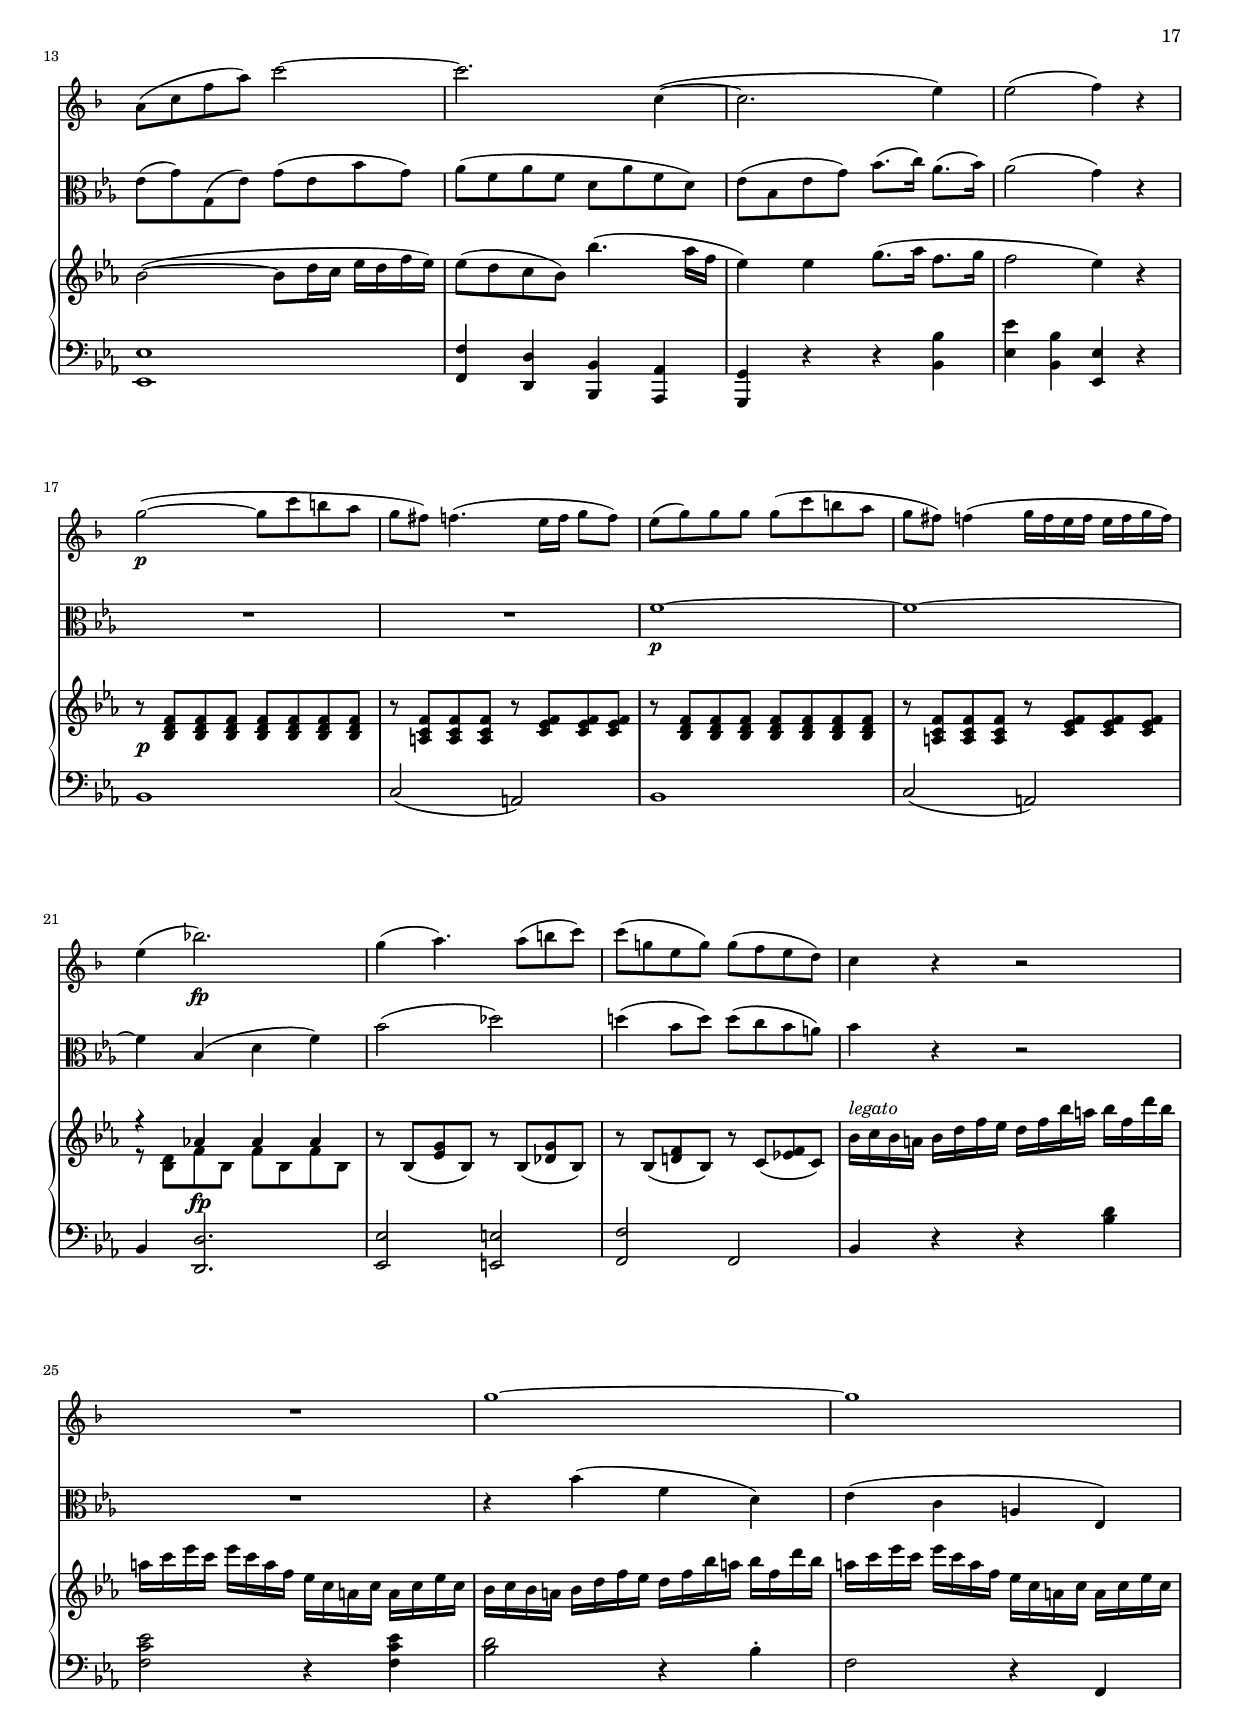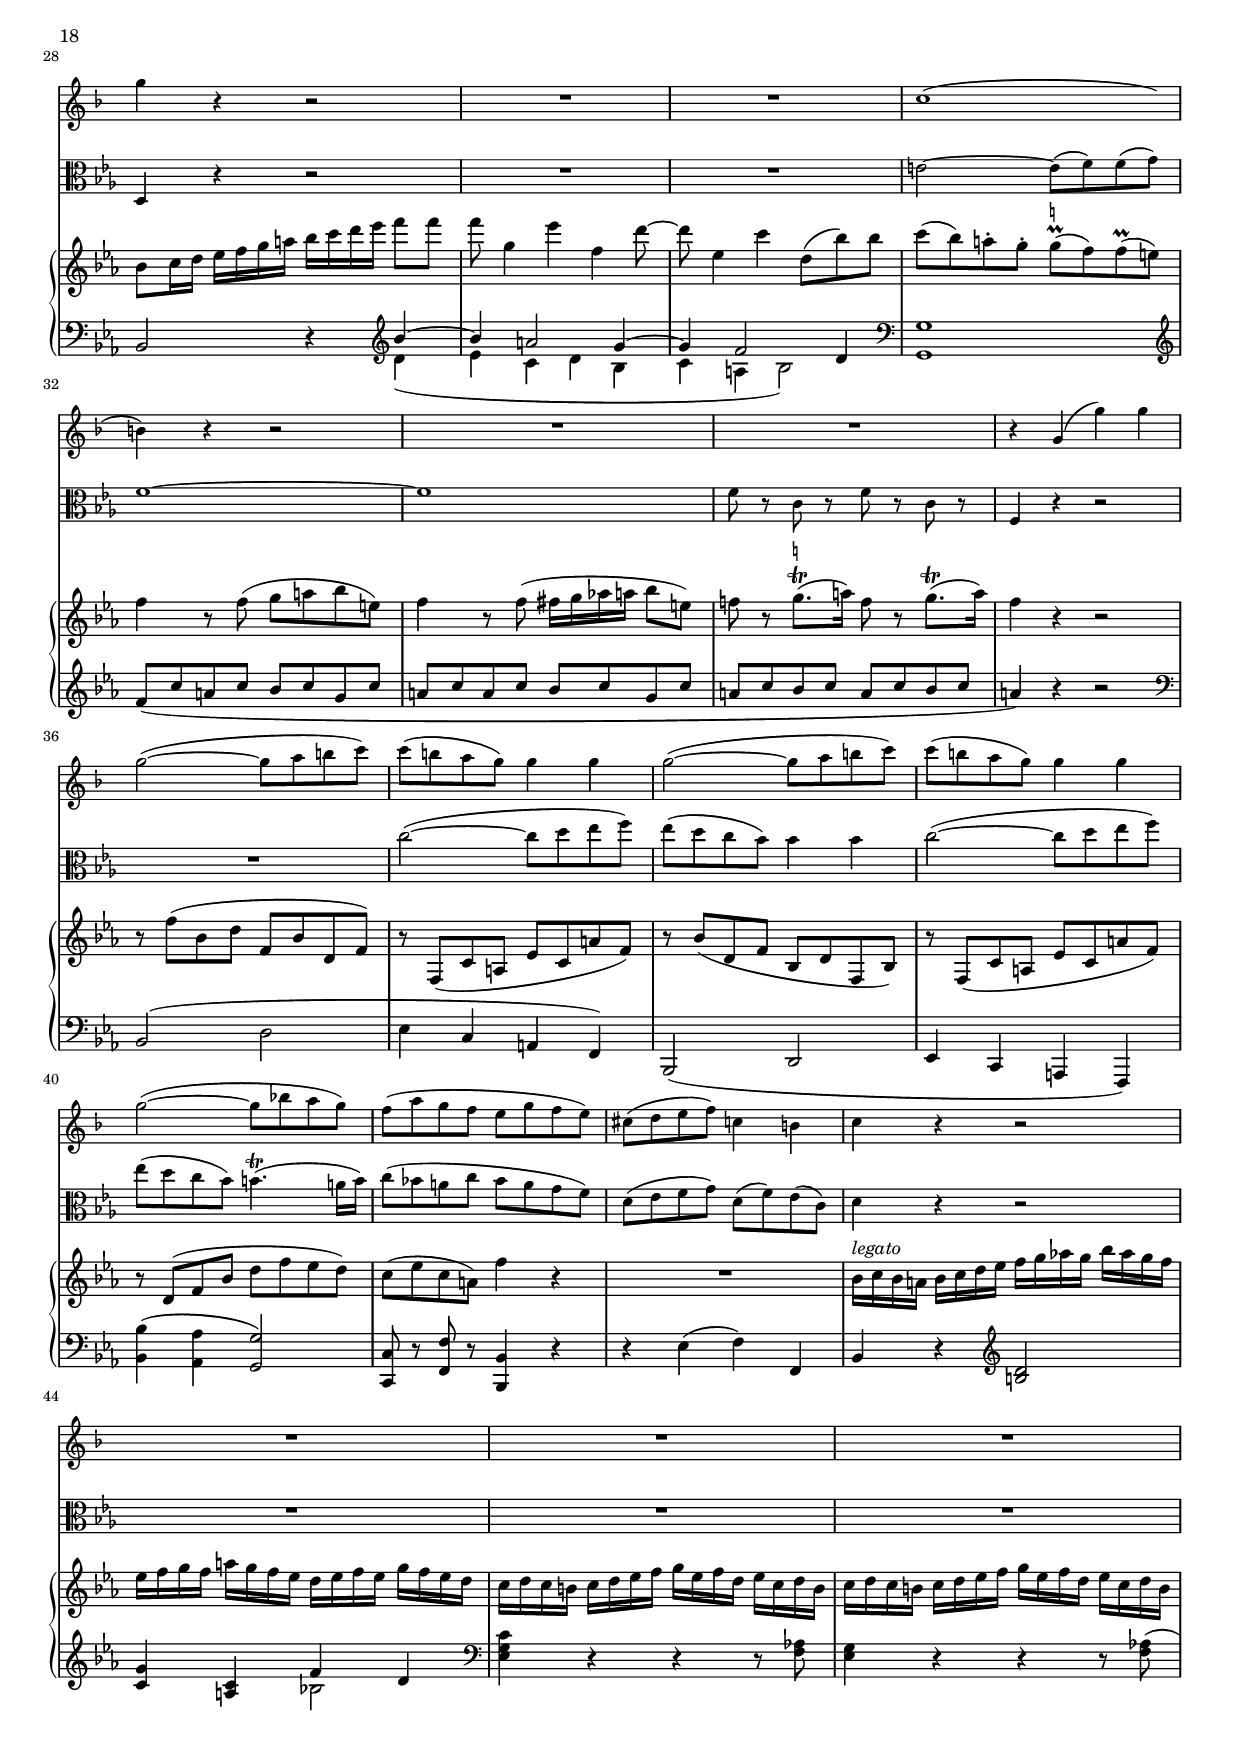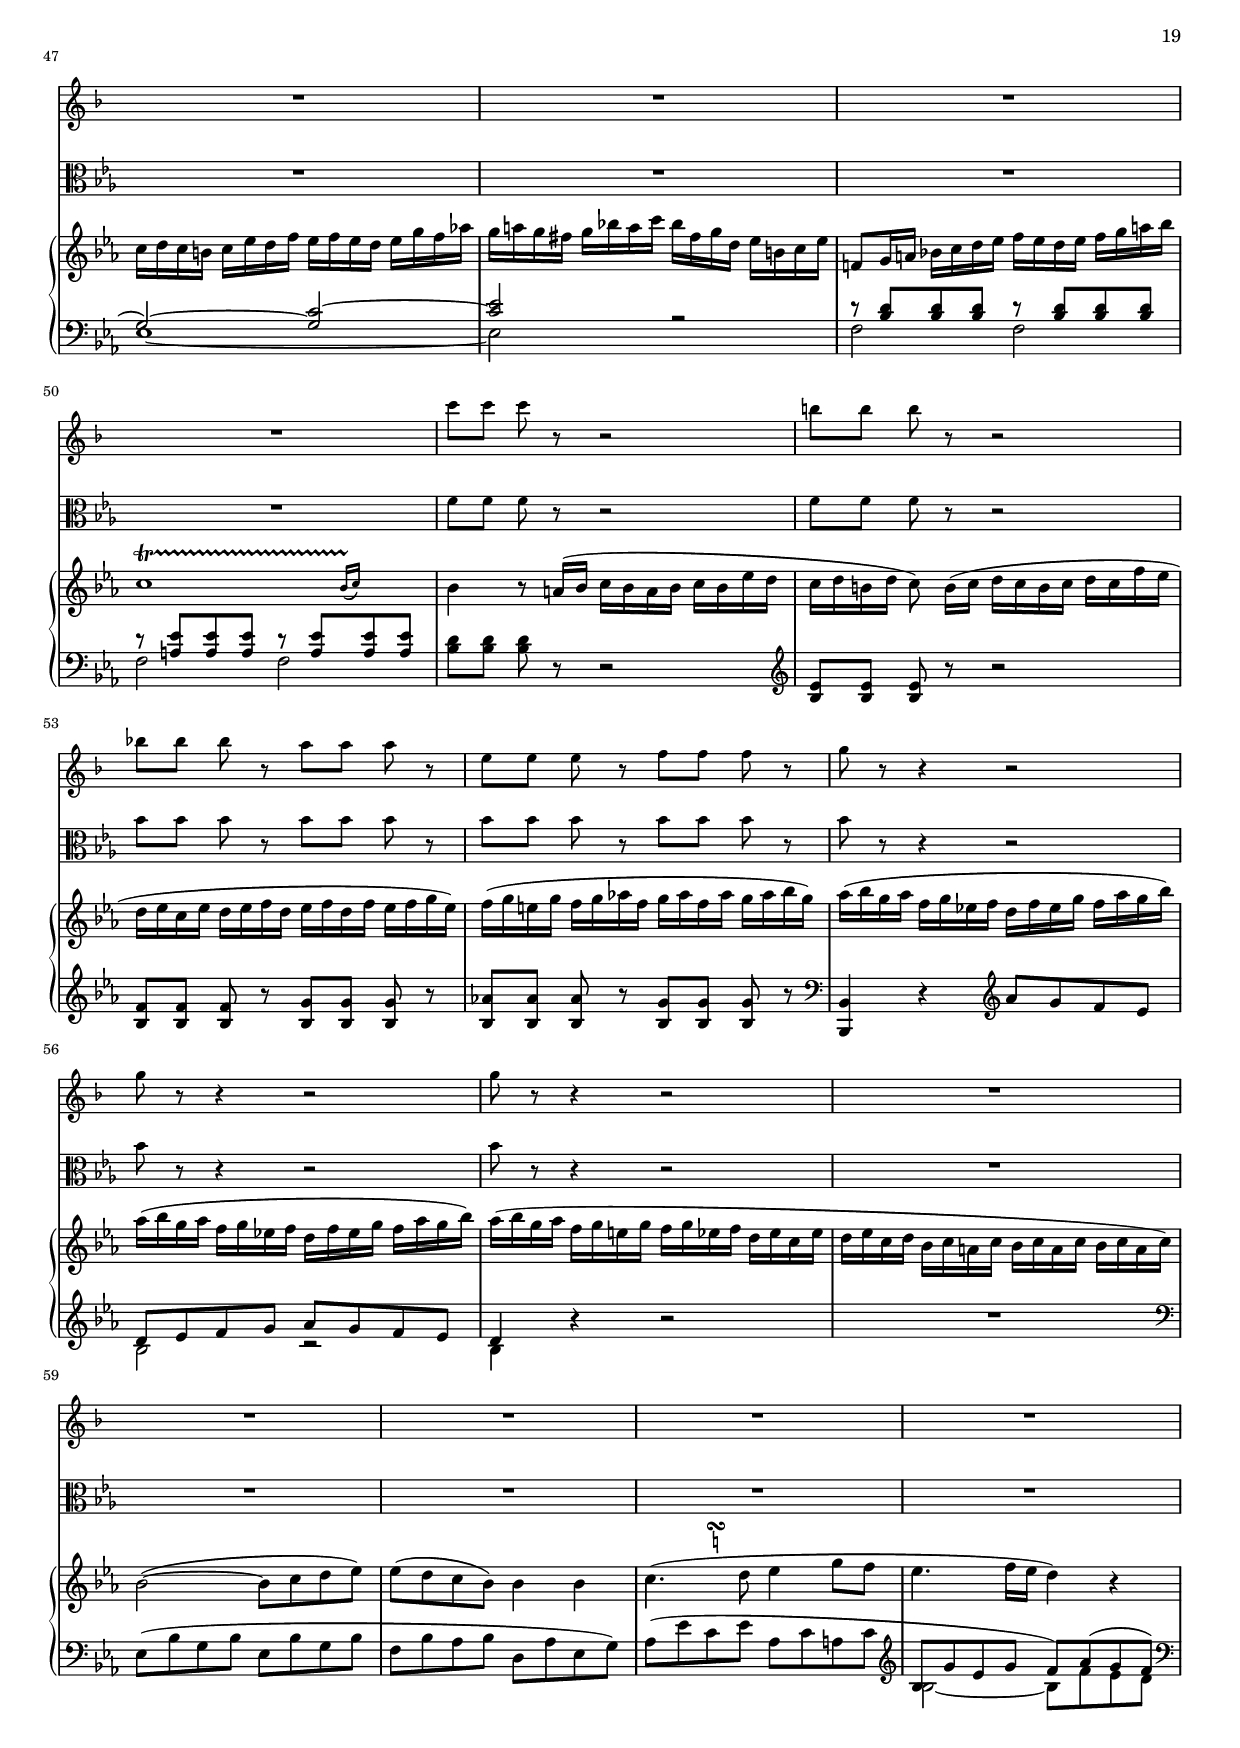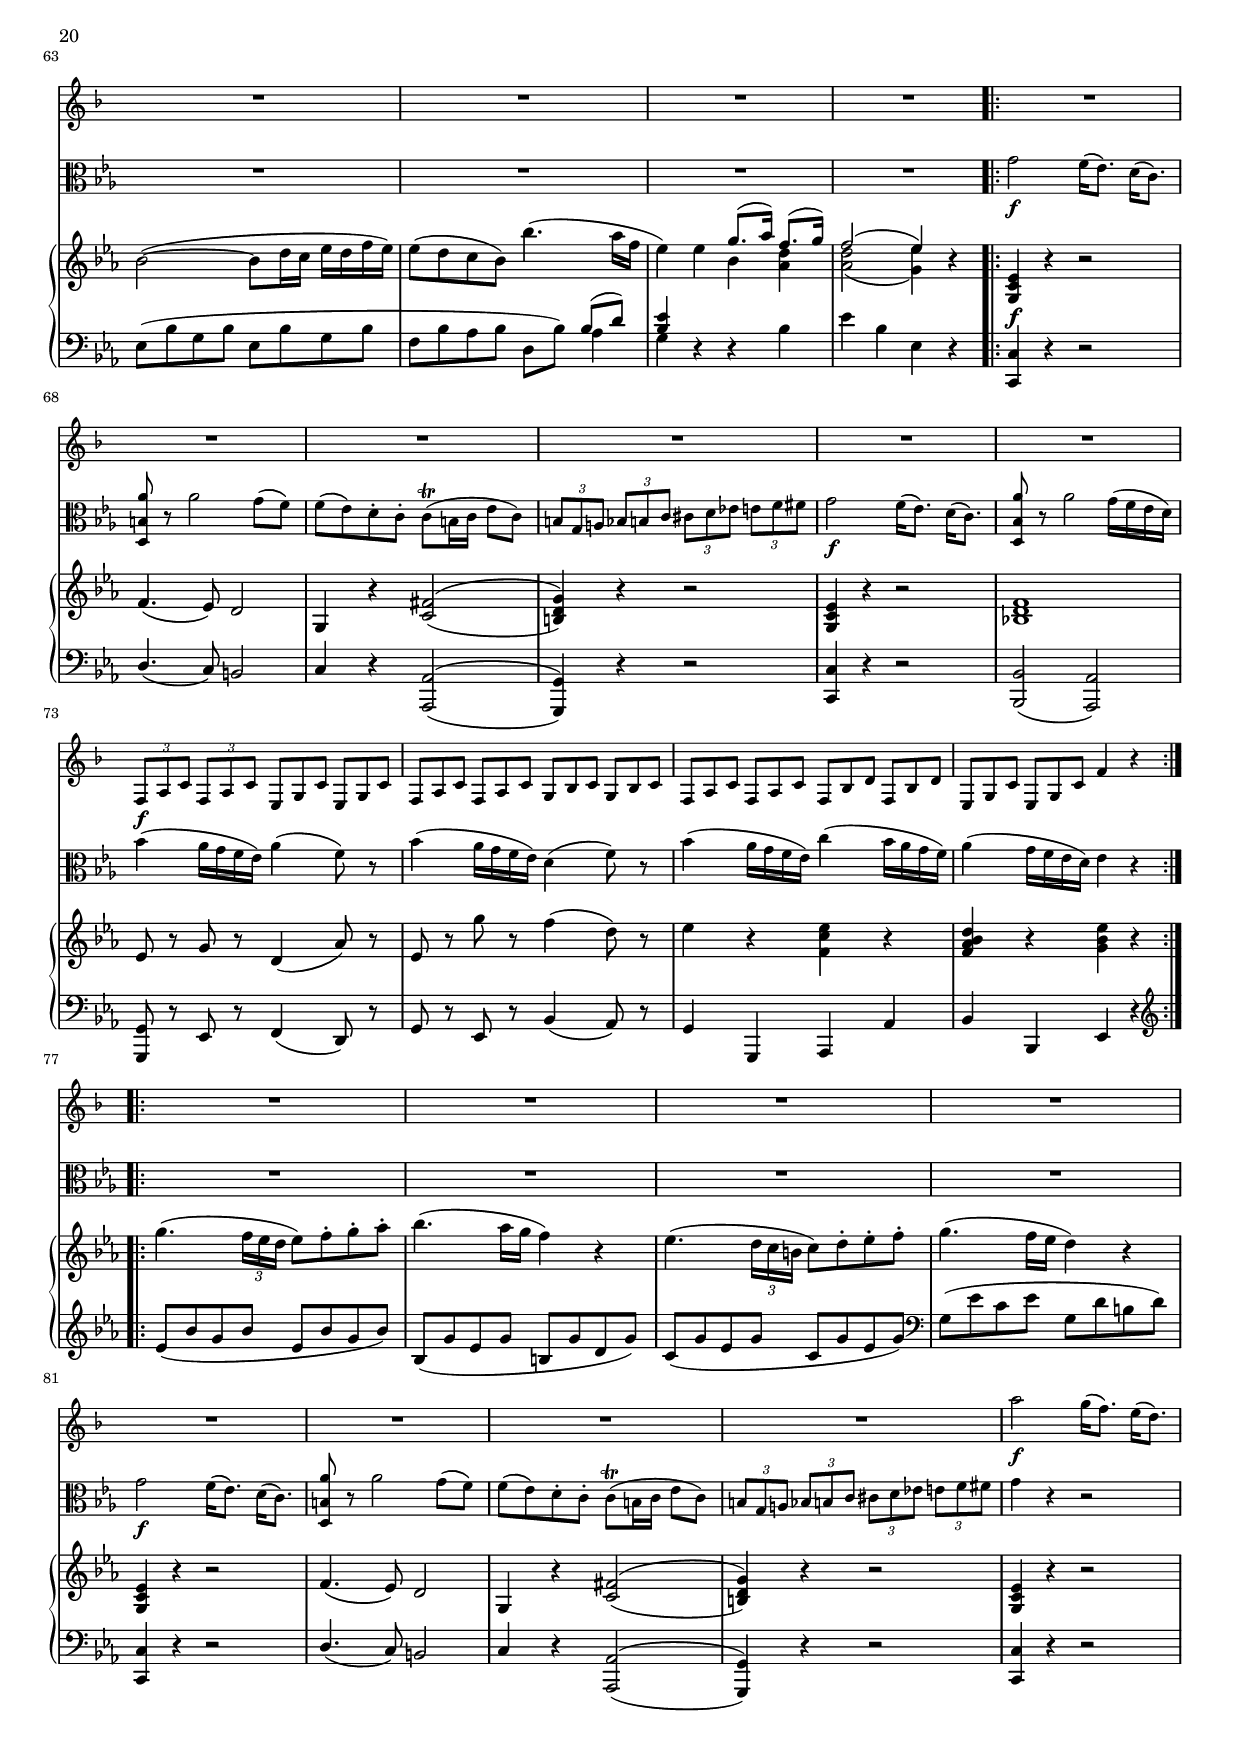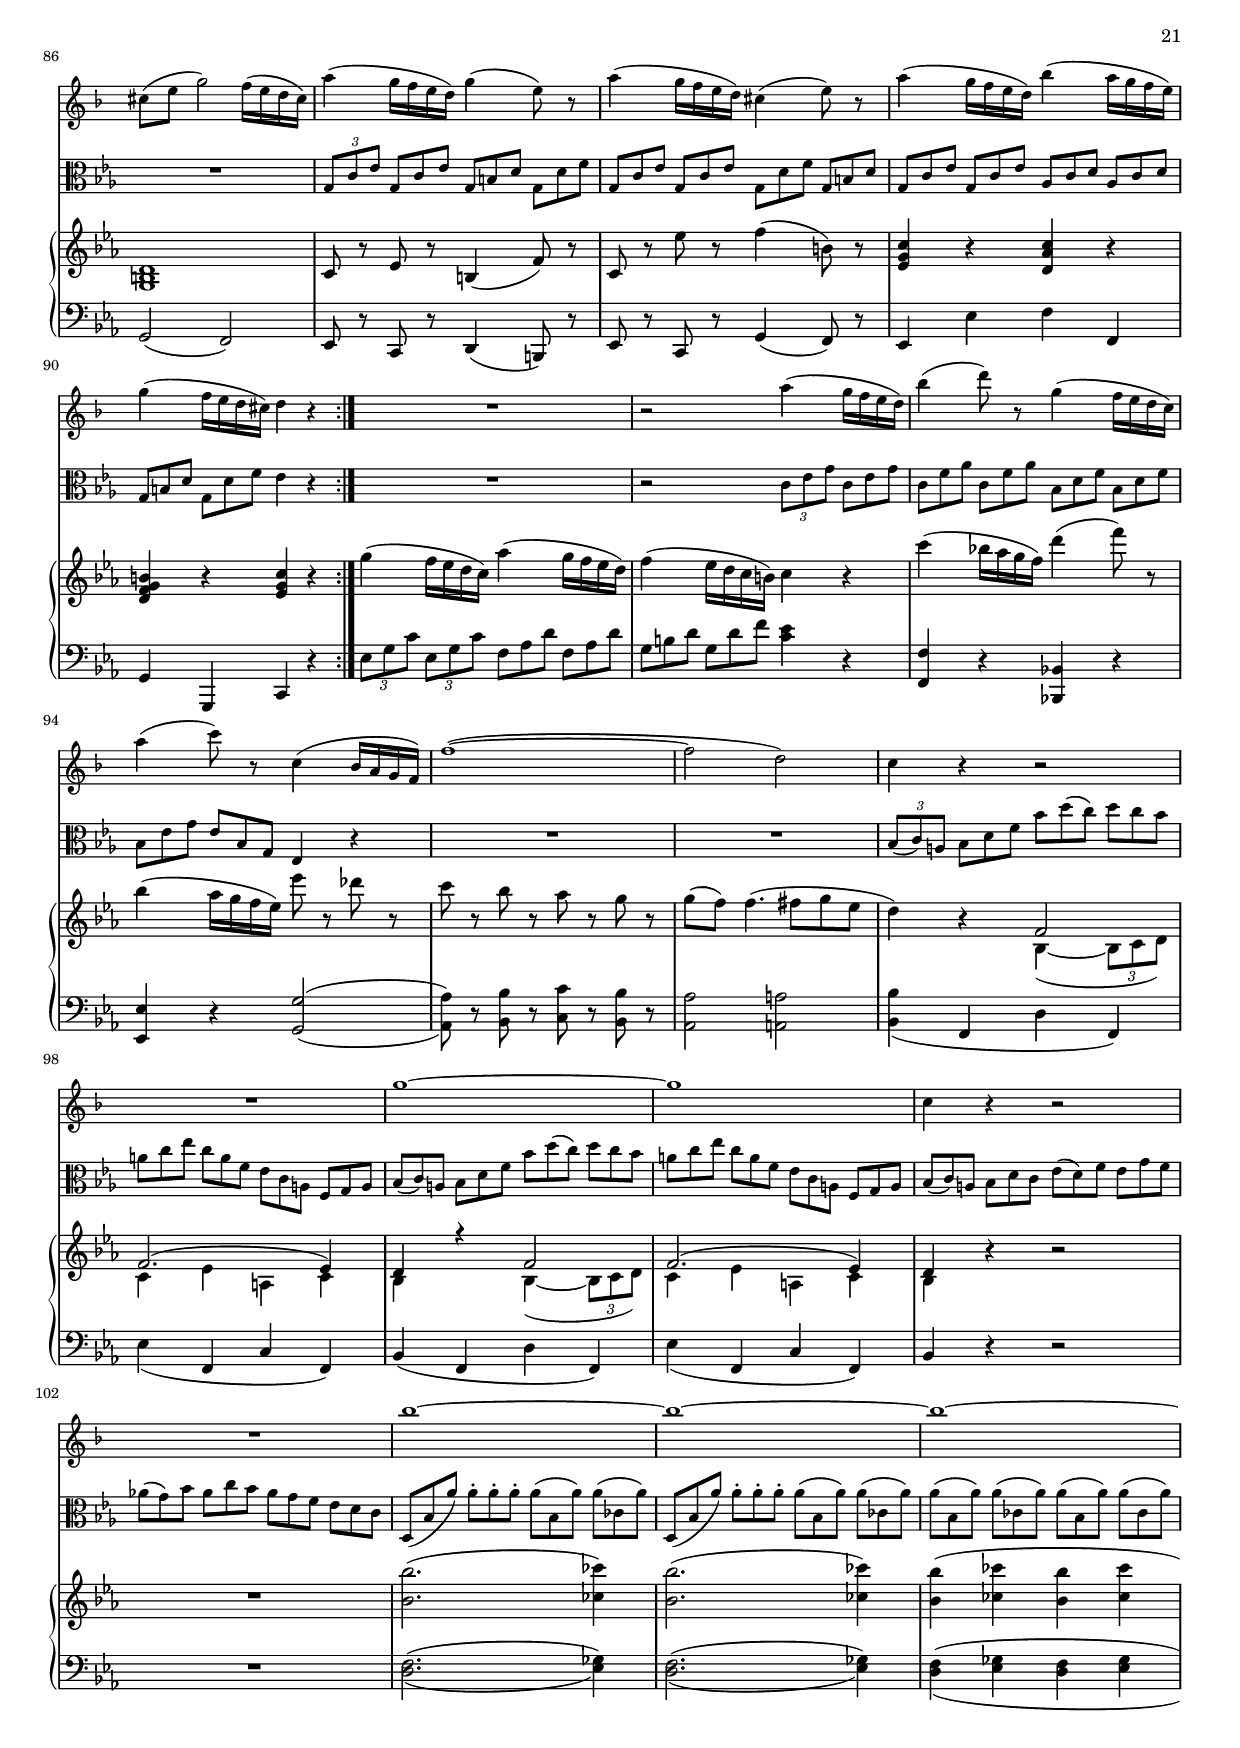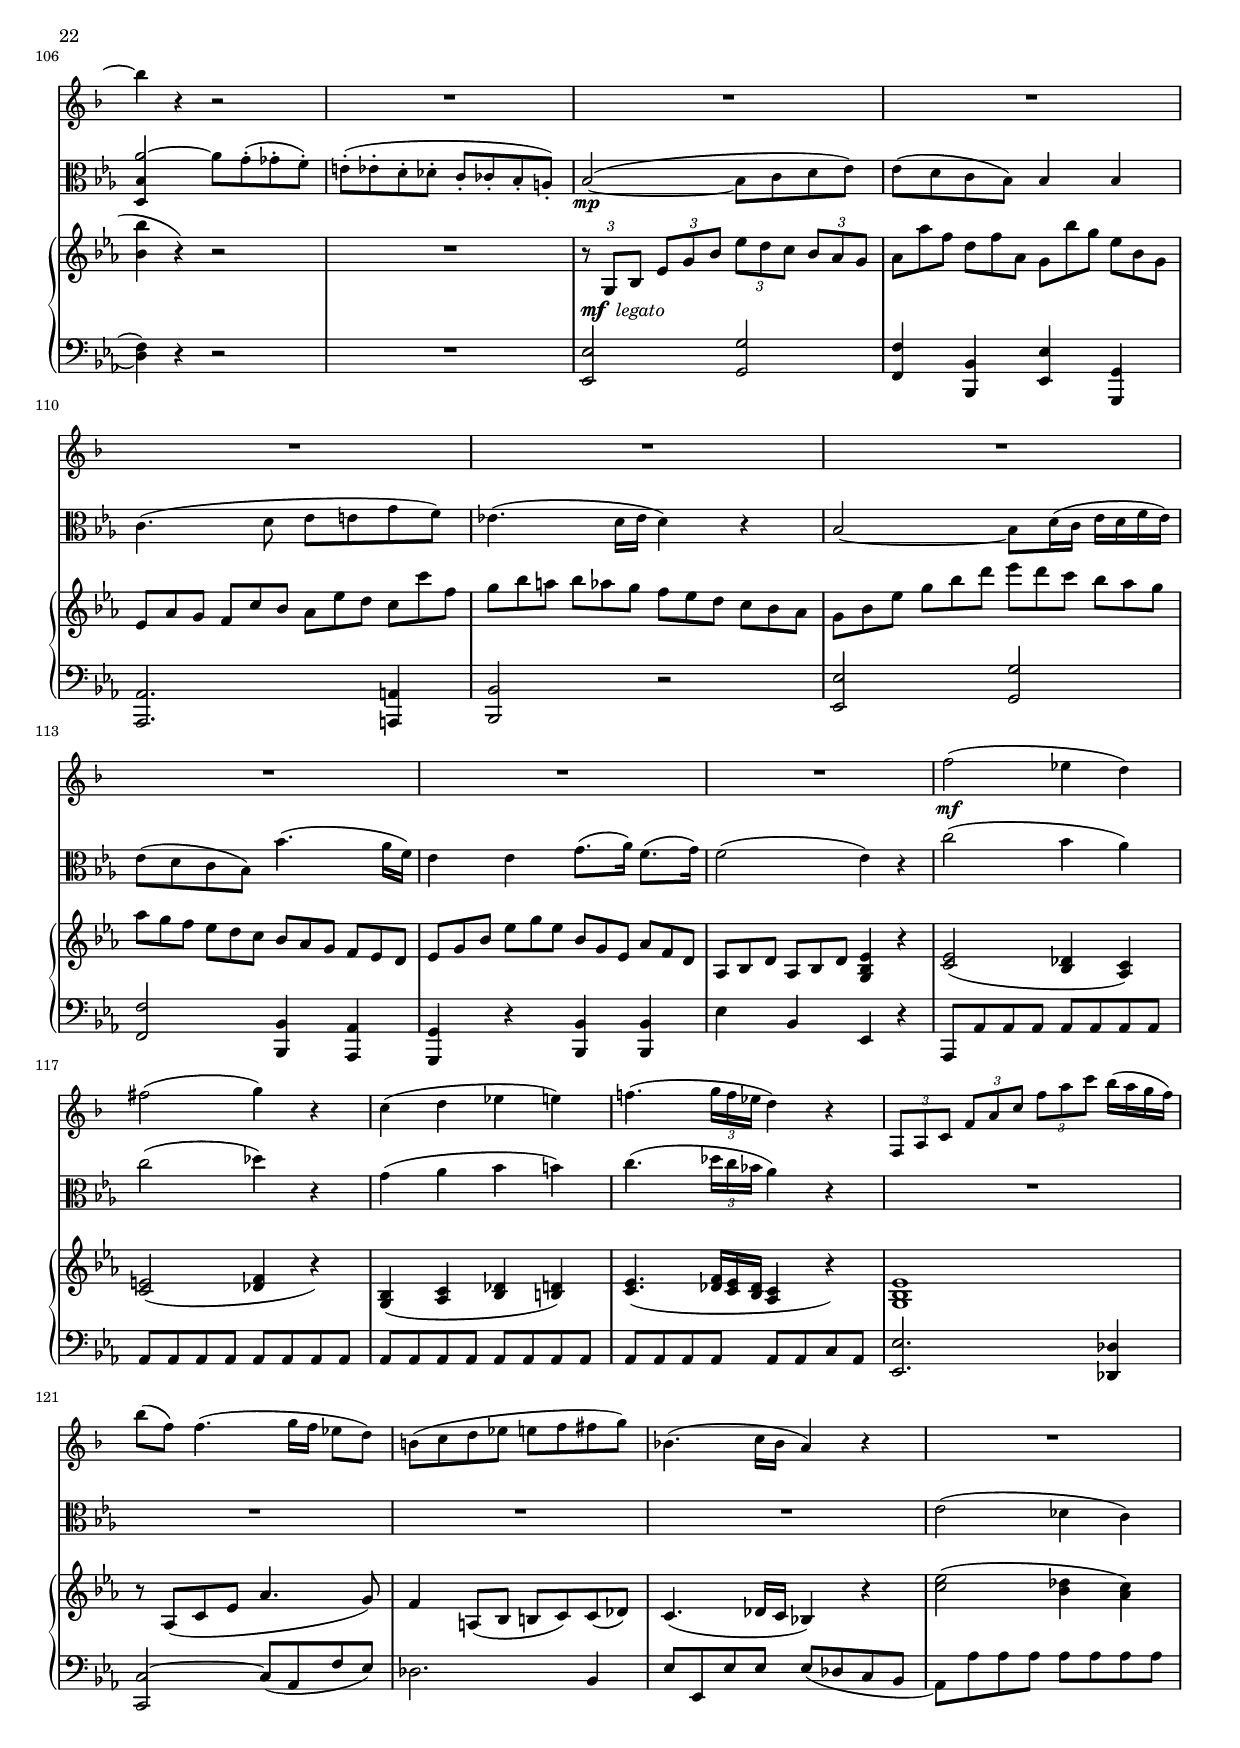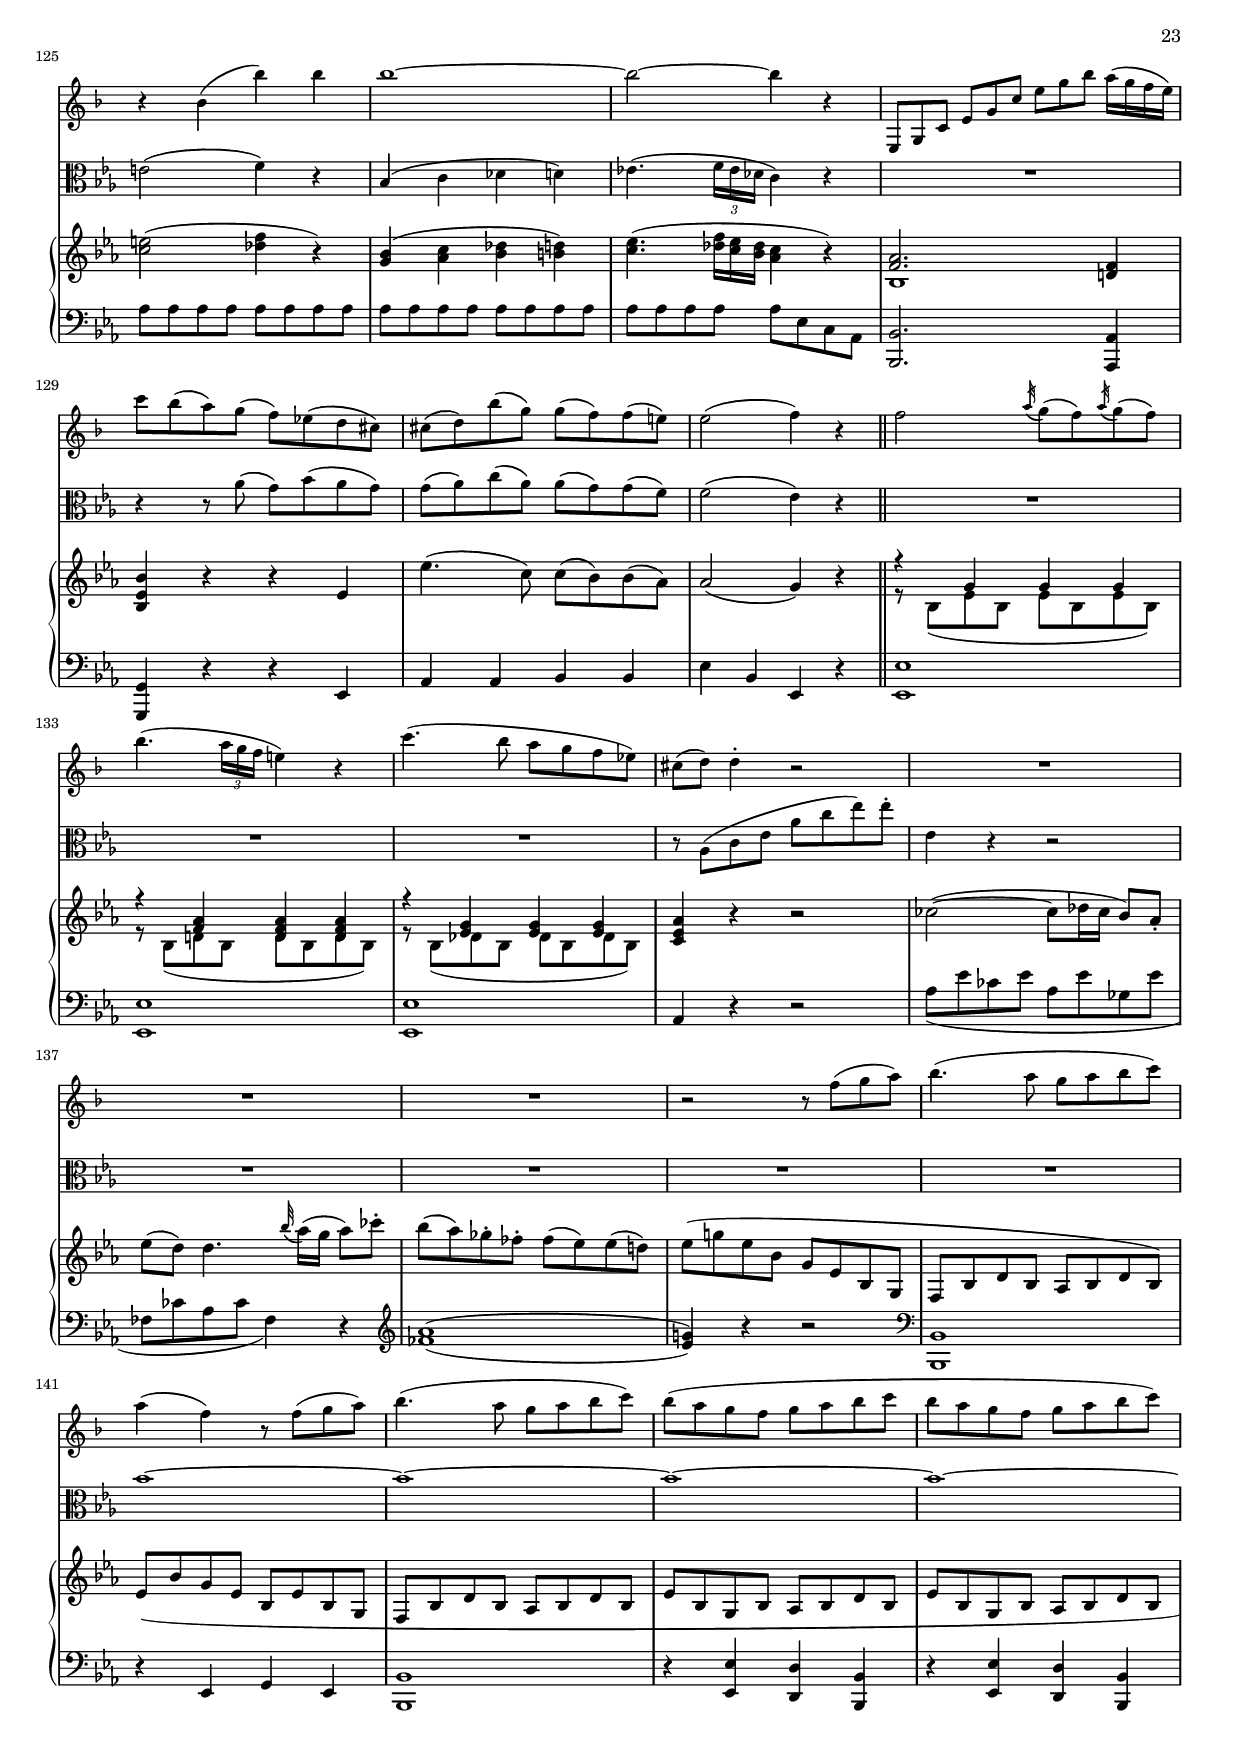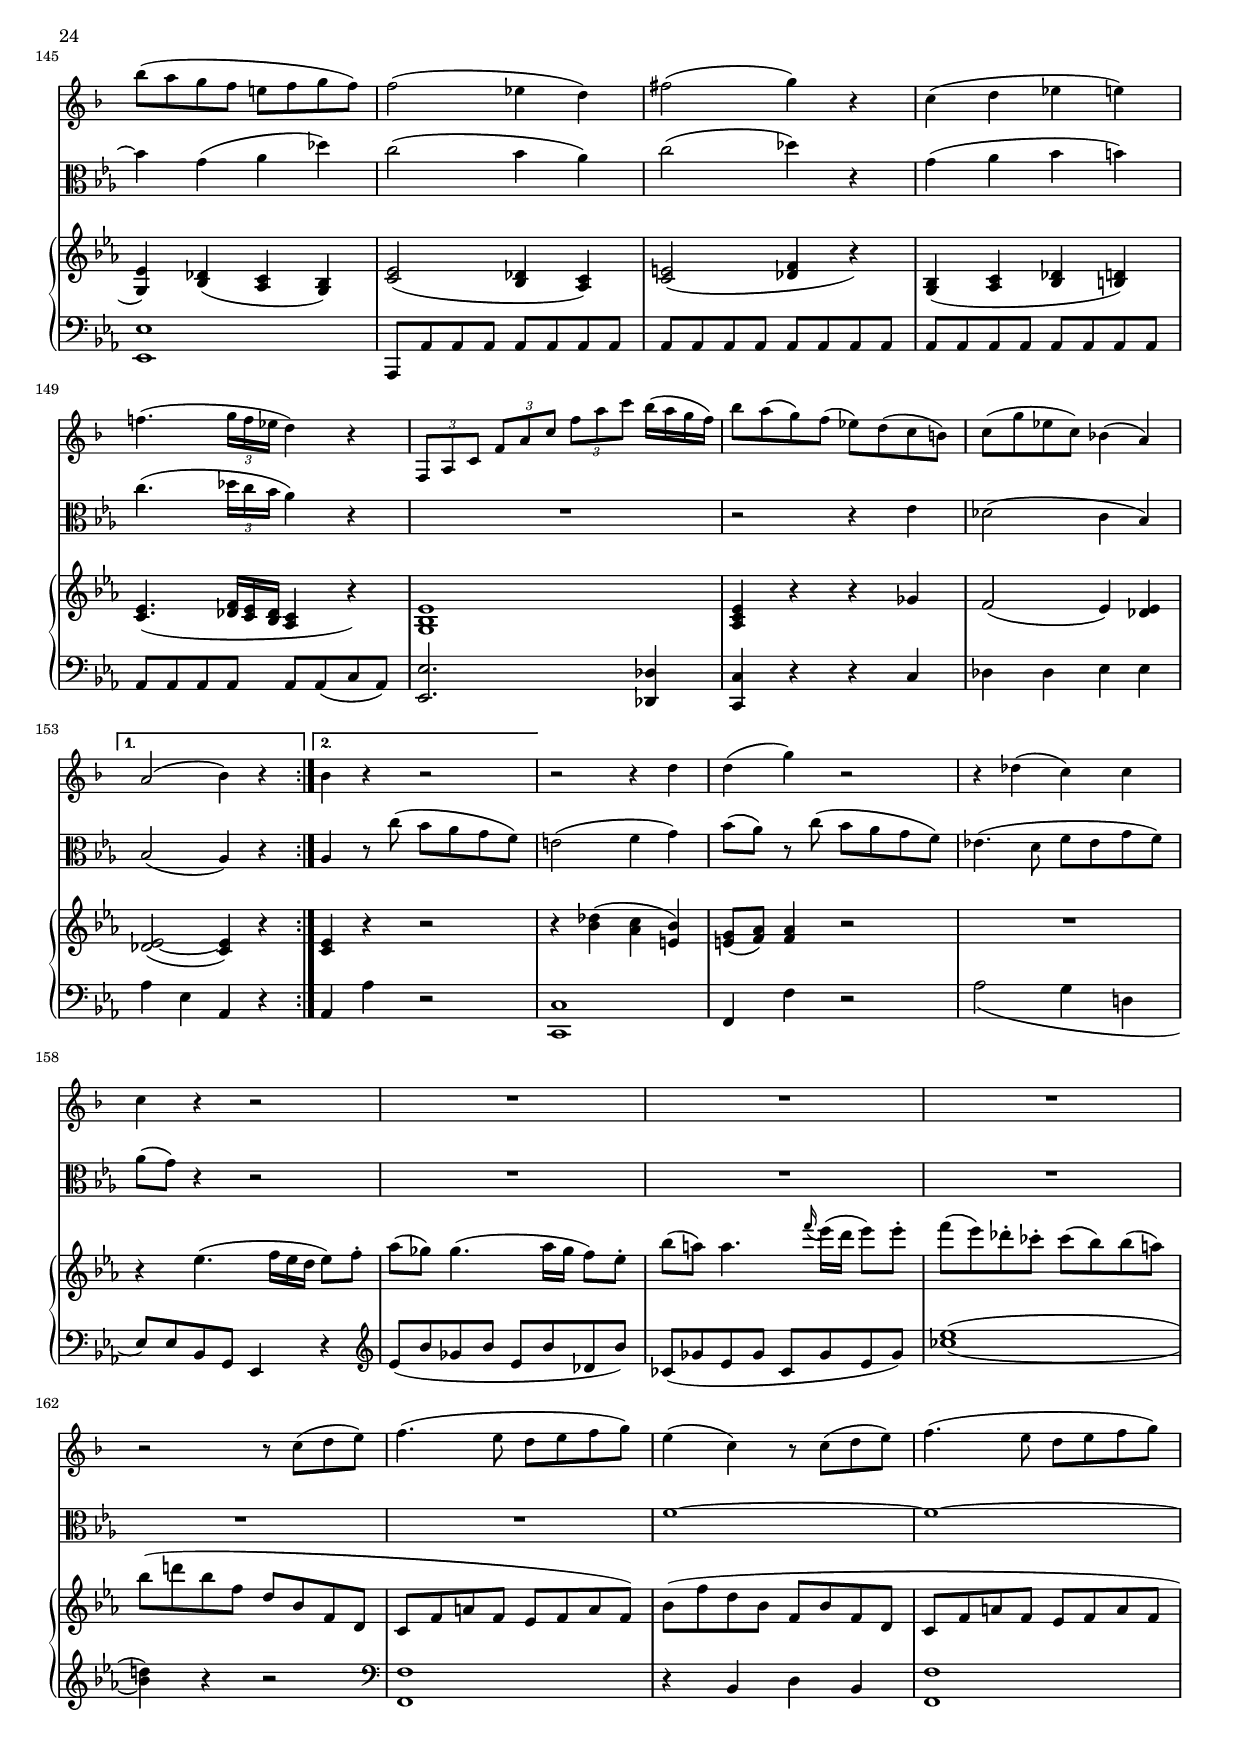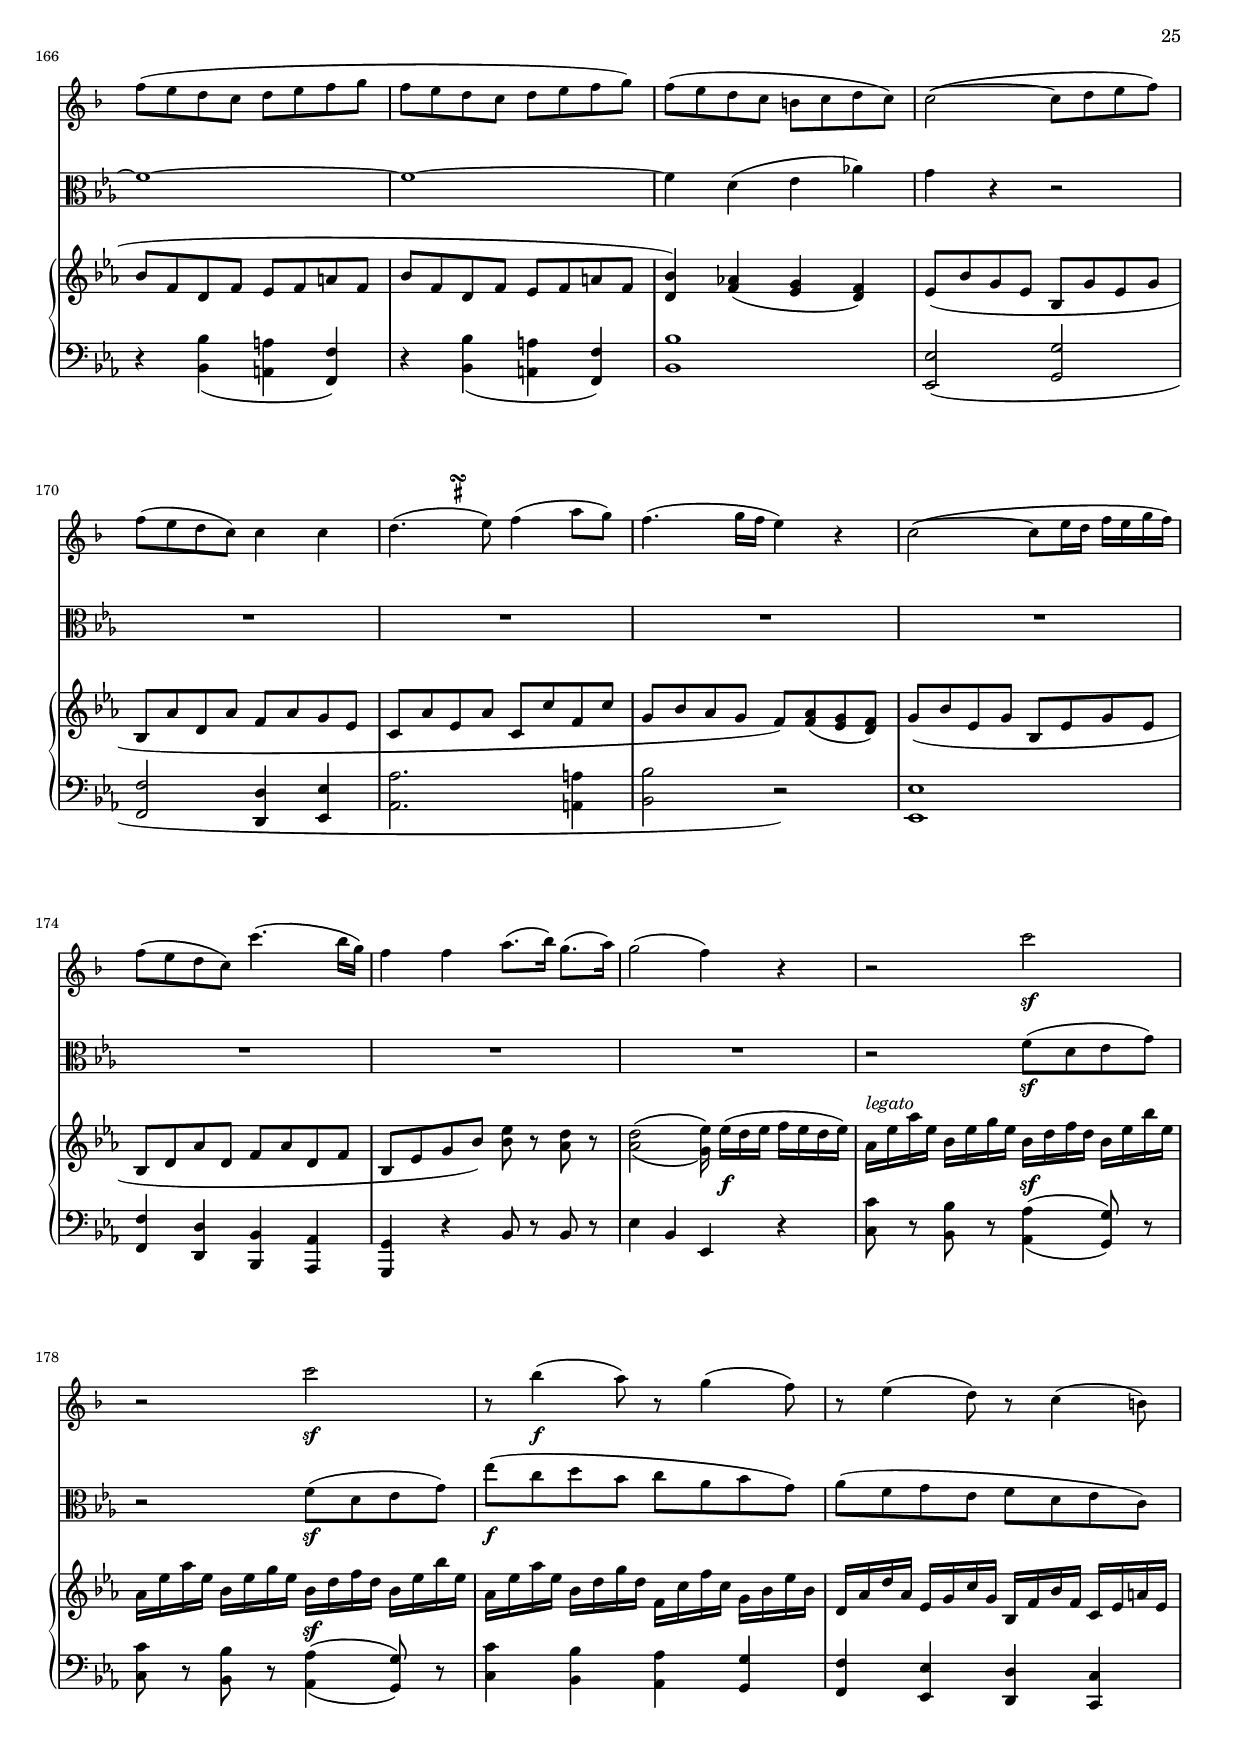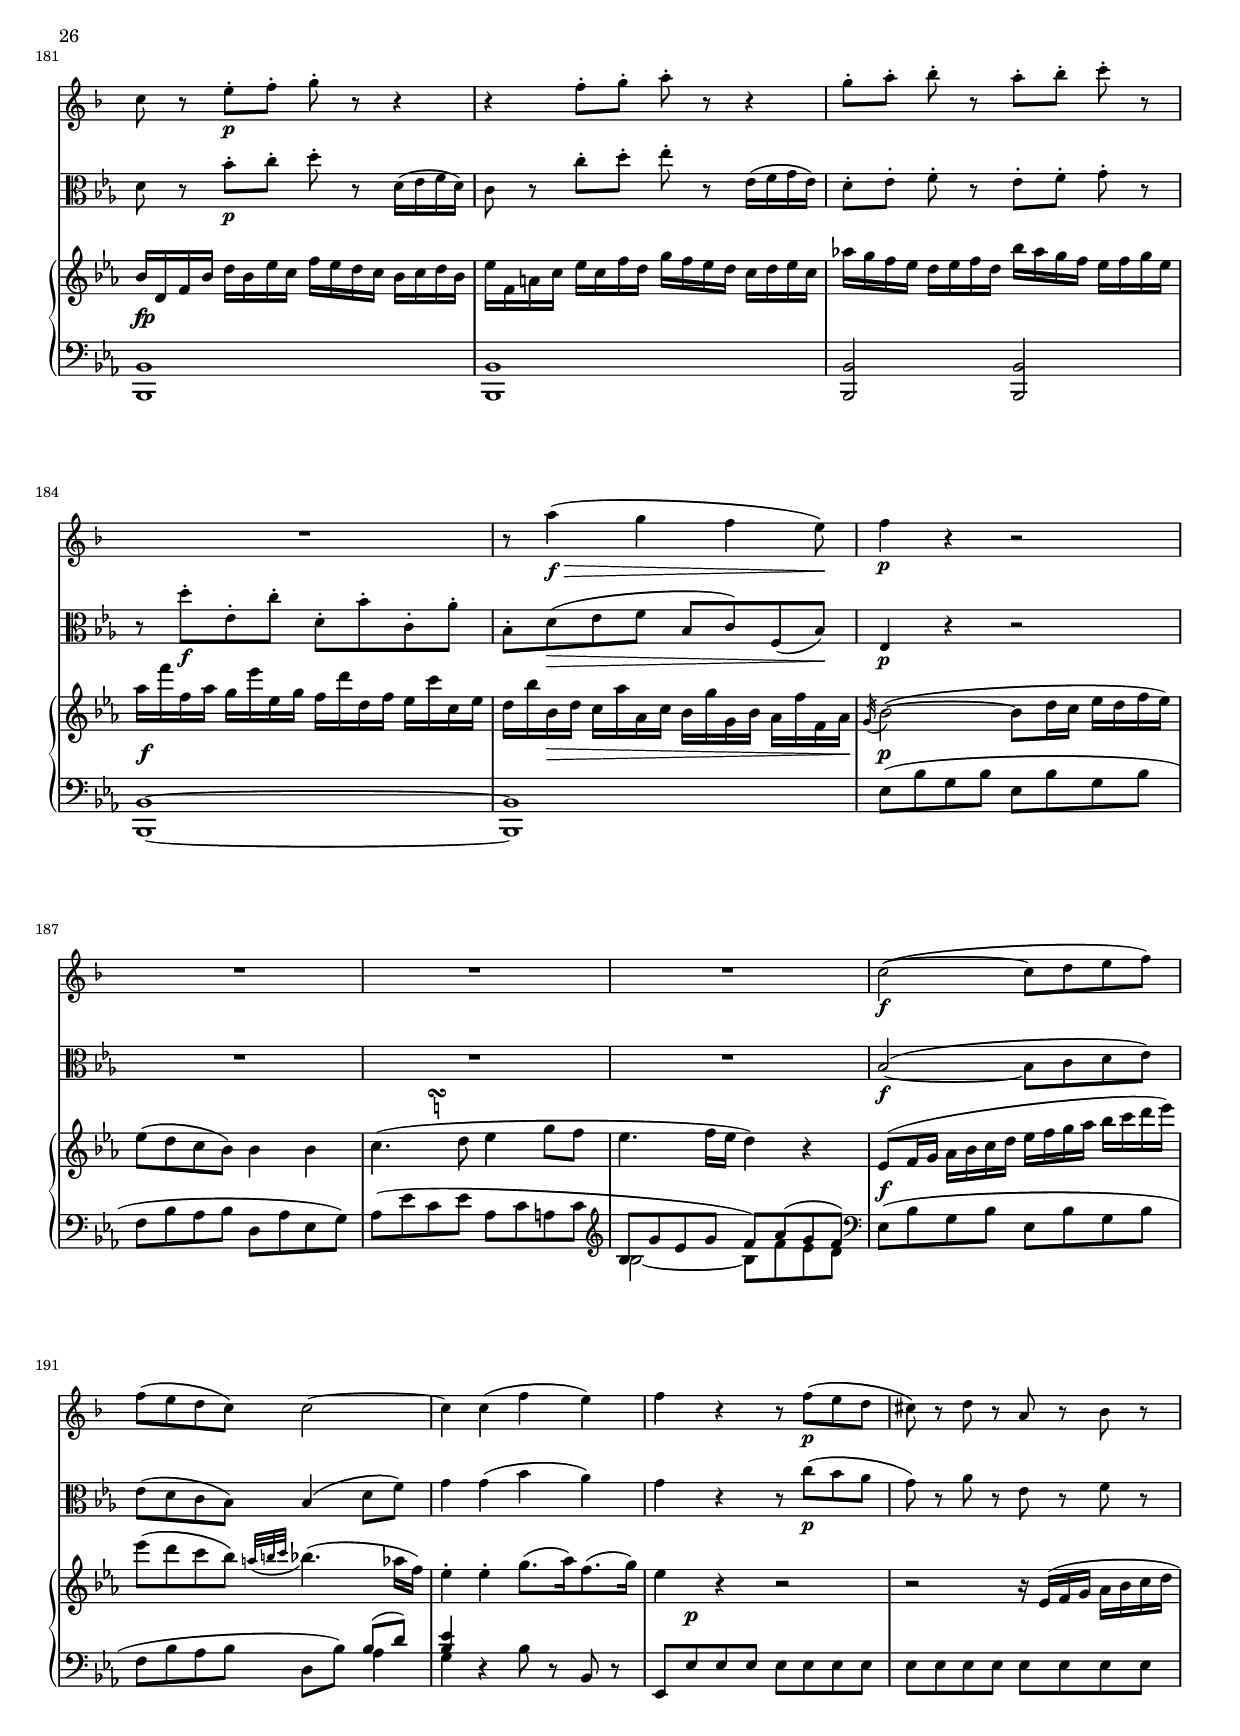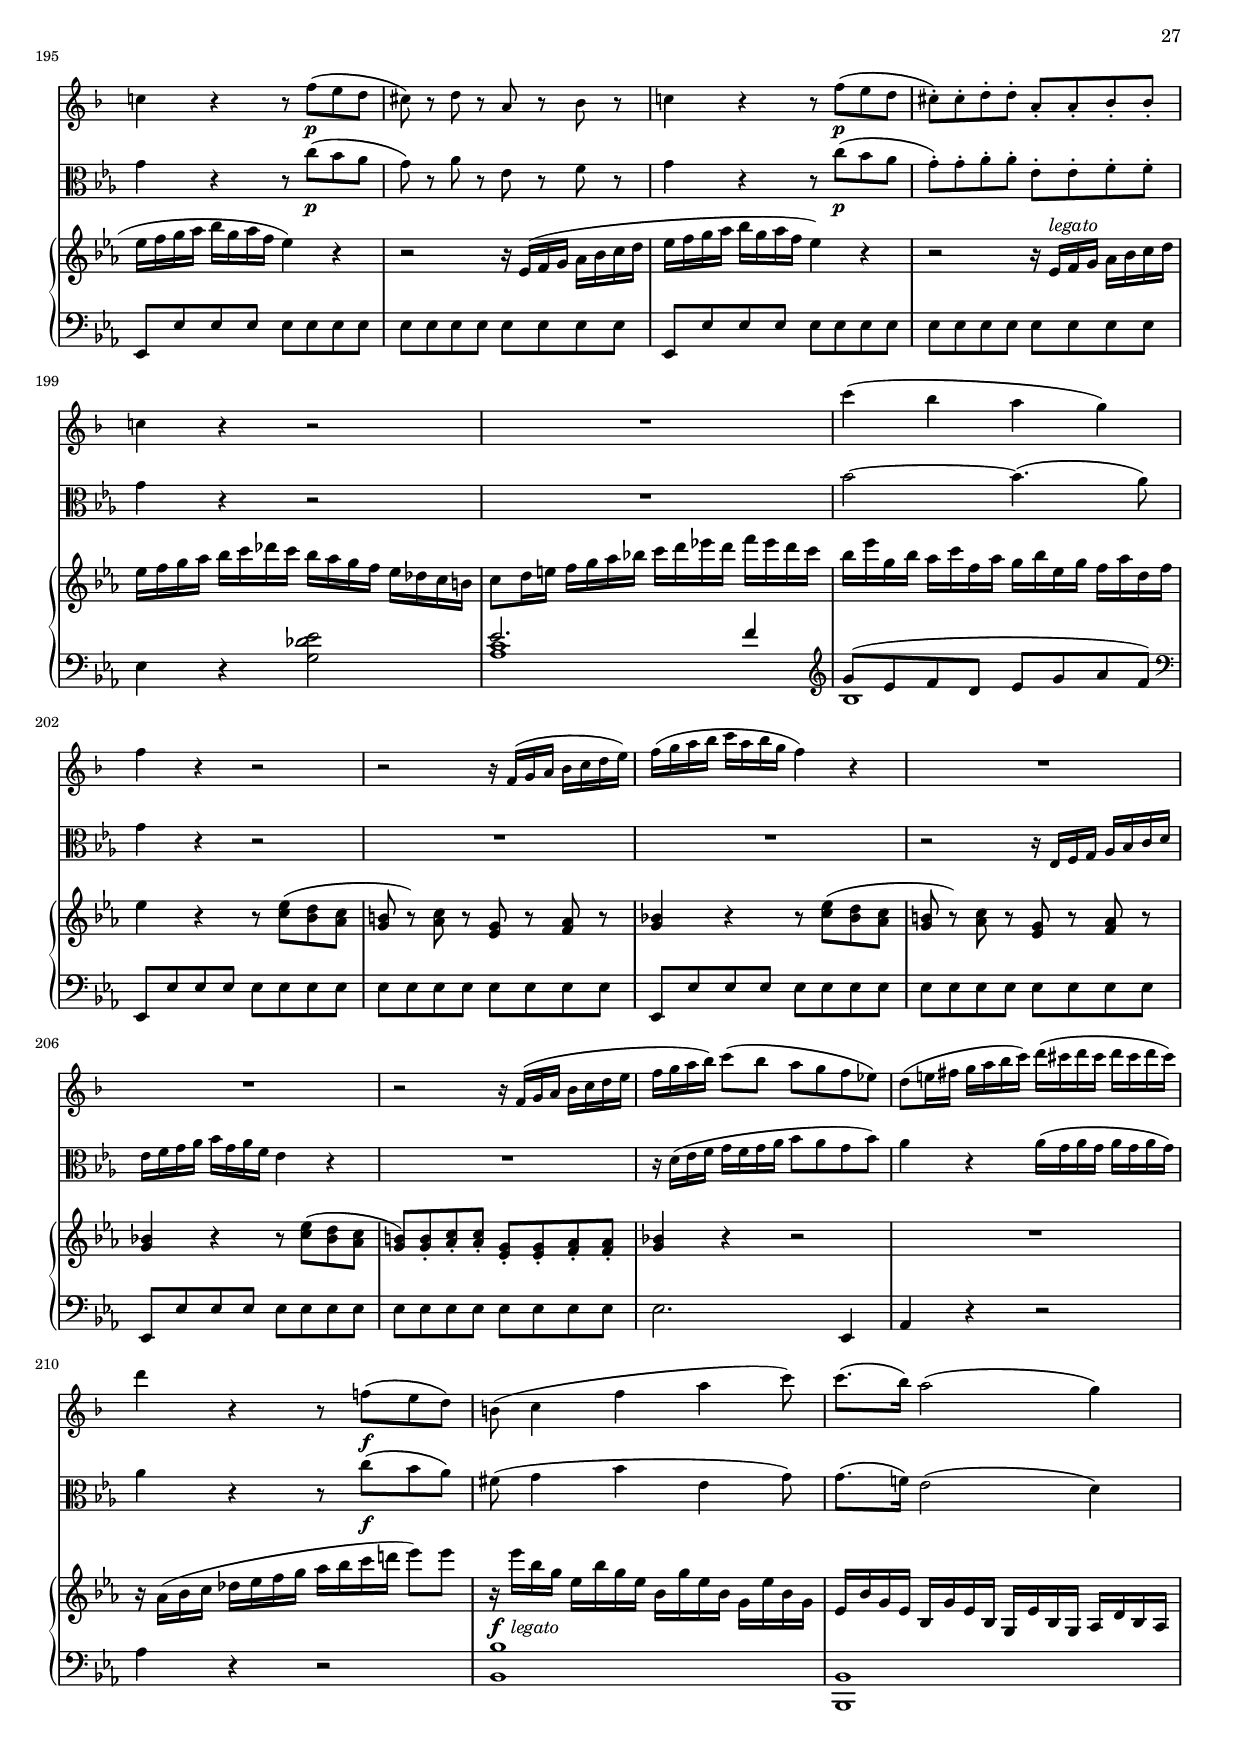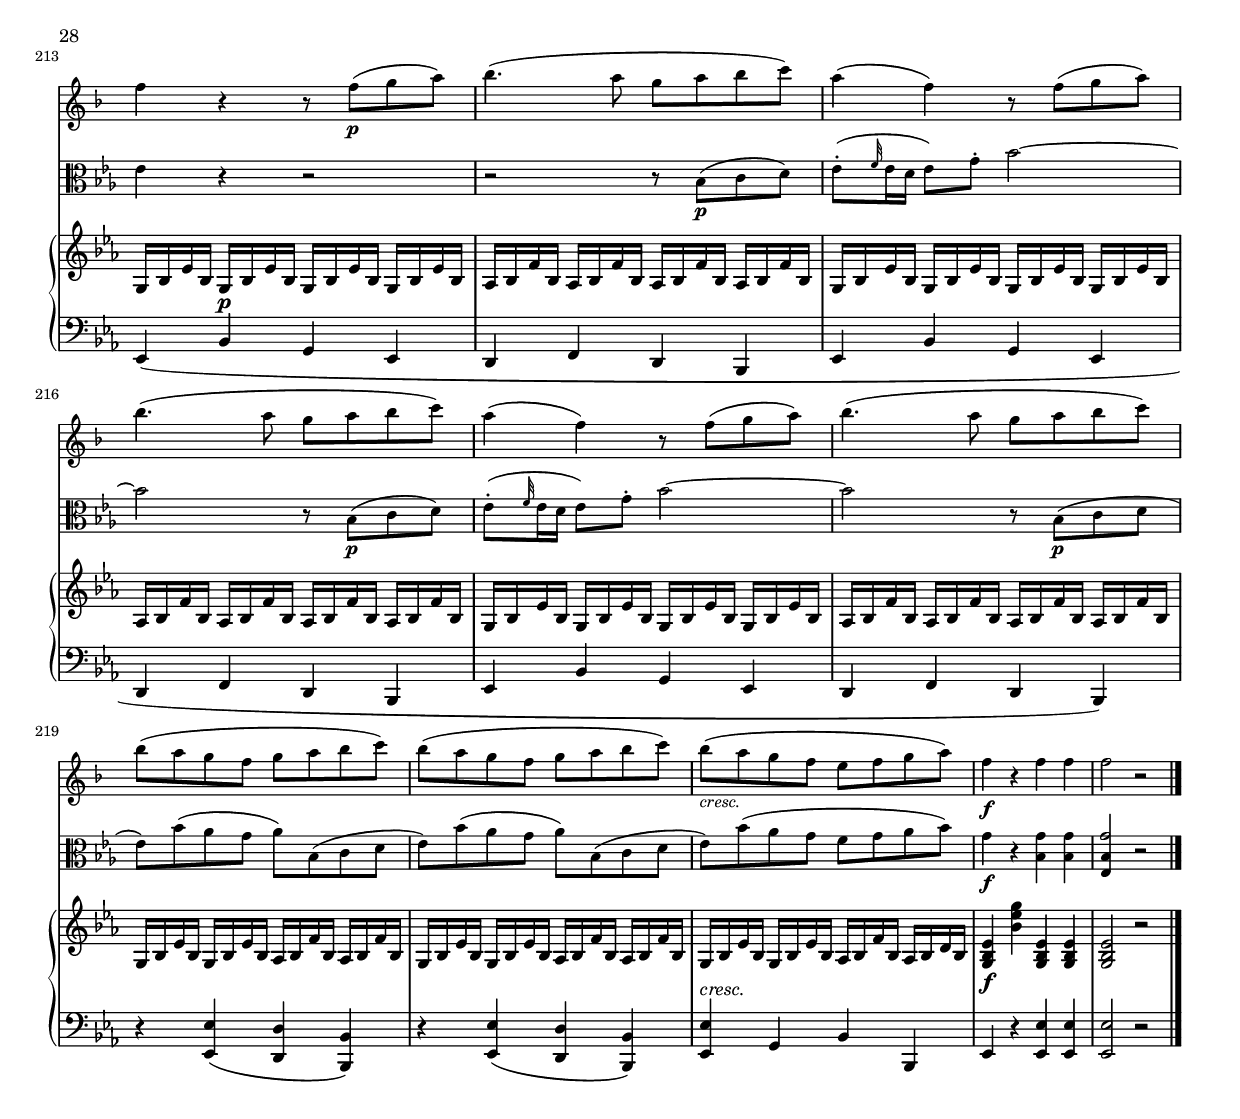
\version "2.16.0"

#(set-global-staff-size 16)

\include "defs.ily"

\version "2.16.0"

dynamicsFirstMov =  {
    s4\f s16 s64\p s32. s4.
    | s2.*3
    | s4\f s16 s64\p s32. s4.
    | s2.*3
    | s16 s16\p s4 s4.
    | s2.*13
    | s4 s8 \< s4  s8\!
    | s4.\f \>  s8\!\p s s
    | s2.*28
    | s4. s4 s8\f
    | s2.
    | s4.\p s4.
    | s2.*18
    | s4.\f s4.
    | s2.*7
    | s4.\p s4.
    | s2.*6
    | s4.\f s4 s8\p
    | s2.
    | s4.\p s4 s8\p
    | s2.*5
    | s4.\f s4.\p
    | s4.\p s4.
    | \skip2.*31 \bar "|."
}

%---------------------------------------------------------------------

dynamicsSecondMov =  {
    s4\f s2
    | s2.*6
    | s2 s4\p
    | s2.*4
    | s4\f s2
    | s2.*3
    | s4\p s2
    | s2.*9
    | s4\f s2
    | s2.*3
    | s4 s2\p
    | s2.
    | s2 s4\f
    | s2.*3
    | s2 s4\p
    | s2.*60
    | s4 s2\f
    | s2.*4
    | s4\f s2
    | s2.*6
    | s2 s4\p
    | s2.*4
    | s4\f s2
    | s2.*3
    | s4\p s2
    | s2.*9
    | s4\f s2
    | s2.*3
    | s4 s2\p
    | s2.
    | s2 s4\f
    | s2.*3
    | s2 s4\p
    | s2.*3
    | s2 s4\f
    | s2.*5
    | s4\p s2
    | s2.*7
    | s2 s4\f
    | s2. \bar "|."
}

%---------------------------------------------------------------------

dynamicsThirdMov =  {
    s2\p s2
    | s1*6
    | s2 s8 s8\f s4
    | s1*8
    | s2\p s2
    | s1*3
    | s4 s4\fp s2
    | s1*45
    | s4\f s4 s2
    | s1*40
    | s2- \markup{ {\dynamic "mf"} {\italic " legato"}} s2
    | s1*23 \bar "||"
    | s1*44
    | s2 s16 s16\f s8 s4
    | s2 s2\sf
    | s2 s2\sf
    | s1*2
    | s2\fp s2
    | s1*2
    | s2\f s2
    | s8 s8\> s2 s8.  s16\!
    | s2\p s2
    | s1*3
    | s2\f s2
    | s1*2
    | s8 s8\p s4 s2
    | s1*17
    | s2- \markup{ {\dynamic "f"} {\italic " legato"}} s2
    | s1
    | s4 s4\p s2
    | s1*7
    | s2- \markup{\italic "cresc."} s2
    | s2\f s2
    | s1 \bar "|."
}


\version "2.16.0"

clarinetFirstMov =  \relative f'' {
    \clef violin
    \key f \major
    \time 6/8

    R2.*8
    | f4\p ~  f16[ g64( f e f]  a8[ f  c)]

% 10
    | d4 ~  d16[ e64( d cis d]  f8[ d  bes)]
    | a4 ~  a16[ bes64( a g a]  c!8[ bes  g)]
    | r16  f[( g as a bes]  b[ c cis d es  e)]
    | f2. ~
    | f
    | f,4 ~  f16[ g64( f e f]  a8[ g  e)]
    | f4 r8 r4 a8
    | a r d g,4(  a16[  bes)]
    | a4 r8 r4 a8
    | a r d g,4(  bes16[  a)]

% 20
    | f4 r8 r4 g8(
    |  f4) r8 r4 g8(
    |  f4) r8 r4 g8(
    |  f4) r8 r4 r8
    | R2.
    | e'4.  g8[( f  d)]
    |  c[ c c]  cis16[(  d)]  d8[ d]
    |  dis16[(  e)]  e8[ e]  g16[(  f)] r8 r
    |  g8.[( a16 b  c)]  c[( b a g f  d)]
    |  b16[(  c)]  c8[ c]  cis16[(  d)]  d8[ d]

% 30
    |  dis16[(  e)]  e8[ e]  g16[(  f)] r8 r
    | g4 ~  g16[ a64( g fis g]  bes!8[ a  e)]
    |  g[( fis  d)] f4( e8 ~
    |  e16[ d f a f  d)] c4(  e16[  d)]
    |  c8[ e,( g]  c[ g c]
    |  e4) r8 r4 r8
    | R2.*2
    | g2. ~
    | g ~

% 40
    | g ~
    |  g8[( e  d)] cis4.
    | c! b4(  c8)
    | r  a[(  d)] r  d[(  f)]
    | r  f[(  a)] r  a[(  c)]
    | c,2. ~
    |  c16[ b( c cis d e]  f[ fis g gis a  b)]
    | c4 r8 r4 e,8
    | e r a d,4(  e16[  f)]
    | e4 r8 r4 e8

% 50
    | e r a d,4(  f16[  e)]
    | c4 r8 r4 es8(
    |  d4) r8 r4 es8(
    |  d4) r8 r4 g8\f
    | g4.(  fis8) r r^\fermata
    | d4.\p  f!8[( es  c)]
    |  bes[ bes bes]  b16[(  c)]  c8[ c]
    |  cis16[(  d)]  d8[ d]  f16[(  es)] r8 r
    |  f8.[( g16 a  bes)]  bes[( a g f es  c)]
    |  a[(  bes)]  bes8[ bes]  b16[(  c)]  c8[ c]

% 60
    |  cis16[(  d)]  d8[ d]  f16[(  es)] r8 r
    |  cis16[(  d)]  d8[ d]  g16[(  f)] r8 r
    |  dis16[(  e!)]  e8[ e]  a16[(  g)] r8 r
    | f4( fis8 g4  gis8)
    | a4 r8 r4 r8
    |  f8[( cis d]  f8.[ e16  d8)]
    | cis4 r8 r4 r8
    |  f8[( cis d]  f8.[ e16  d8)]
    | cis8 r f(  e) r f(
    |  e4) r8 r4 r8

% 70
    | e r f(  e) r f(
    |  e4) r8 r4 r8
    | bes'2. ~
    | bes4 r8 r4 r8
    | R2.
    | f4\f ~  f16[ g64( f e f]  a8[ f c]
    |  a) r r r4 r8
    | R2.*2
    | g'4 ~  g16[ a64( g fis g]  bes8[ g e]

% 80
    |  c4) r8 r4 r8
    | R2.
    | f4\p ~  f16[ g64( f e f]  a8[ f  c)]
    | d4 ~  d16[ e64( d cis d]  f8[ d  bes)]
    | a4 ~  a16[ bes64( a g a]  c!8[ bes  g)]
    | f8 r r r4 r8
    | bes2. ~
    | bes
    | bes4 ~  bes16[ c64( bes a bes]  d8[ c  a)]
    | bes4 r8 r4 d8

% 90
    | d r g c,4(  d16[  es)]
    | d4 r8 r4 d8
    | d r g c,4(  es16[  d)]
    | bes4 r8 r4 c8(
    |  bes4) r8 r4 c8(
    |  bes4) r8 r4 c8(
    |  bes4) r8 r4 r8
    | R2.*3

% 100
    | r4 r8 r  c8[\p c]
    | c'2. ~
    | c
    | c4. ~  c8[ bes16( g bes  g)]
    | f4.(  fis)
    | f!( e4  f8)
    |  d8.[( bes16 d  bes)]  a8[( c  e,)]
    | f r r r4 r8
    | R2.
    | d'4.( ~  d16[ cis d e f  e)]

% 110
    |  f[( fis g fis g a]  bes[ a g f e  d)]
    |  c![( d es e f fis]  g[ gis a bes b  c)]
    | \afterGrace g2.\startTrillSpan {f32[(  g)]\stopTrillSpan}
    | f4 r8 r4 a,8
    | a r d g,4(  a16[  bes)]
    | a4 r8 r4 a8
    | a r d g,4(  bes16[  a)]
    | f4 r8 r4 r8
    | R2.
    | c'4 ~  c16[ d64( c b c]  es8[ c  a)]

% 120
    |  bes!16[( a bes a bes  a)]  bes8[( d  f)]
    | g4 ~  g16[ a64( g fis g]  bes8[ g  e)]
    |  a16[( bes a bes a bes]  a8) r r
    | R2.*2
    | g4 ~  g16[ a64( g fis g]  bes8[ g  e)]
    | f!4 ~  f16[ g64( f e f]  bes8[ g  e)]
    \set Staff.subdivideBeams = ##t
    | f8 ~  \times 2/3 { f16[ f( fis } \times 2/3 { g gis a] }   bes8)[
      bes, bes]
    \set Staff.subdivideBeams = ##f
    | a r a'(  f!) r a,(
    |  f) r r r4 r8 \bar "|."
}

\version "2.16.0"

violaFirstMov =  \relative g {
    \key es \major
    \clef alto
    \time 6/8

    <g es'>4\f ~  es'16[ f64(\p es d es]  g8[ es  bes)]
    | g8 r r r4 r8
    | R2.*2
    | f'4\f ~  f16[ g64(\p f e f]  as8[ f  d)]
    | bes8 r r r4 r8
    | R2.*6

% 13
    | r16  es,16[( g bes es  bes)] r  g[( bes es g  es)]
    | r  es,[( as c es  c)] r  f,[( a c es  c)]
    | r  bes[( es bes g'  es)] r  d,[( f d as'!  f)]
    | g4 r8 r4 g8
    | g r f as4(  f8)
    | es4 r8 r4 g8
    | g r f as4(  f8)

% 20
    | es4 r8 r4 d'8(
    |  c4) r8 r4 d8(
    |  c4) r8 r4 d8(
    |  c4) r8 r4 r8
    | R2.*3
    | r4 r8 r  es16[( c es  c)]
    | f2. ~
    | f ~

% 30
    | f4. ~  f8[ es16( c es  c)]
    | bes4.(  b)
    |  c8[( e  g)] a4(  bes8)
    |  g8.[( es!16 g  es)] d4(  f16[  es)]
    |  d8[ bes( d]  f[ d  f)]
    |  bes16[ bes,( d f d  bes)] r  a[( c f c  a)]
    | r  bes[( d f d  bes)] r  c[( es f es  c)]
    | r  bes[( d f d  bes)] r  a[( c f c  a)]
    | r  bes[( d f d  bes)] r  c[( f a f  c)]
    | r  d[( f bes f  d)] r  es[( f c' f,  es)]

% 40
    | r  d[( f bes f  d)] r  c[( f a f  c)]
    | r  d[( f bes f  d)] r  c[( es f es  c)]
    | r  c[( e g e  c)] r  c[( es c bes  d)]
    | r  g,[( c es c  g)] r  g[( c es c  g)]
    | r  g[( c es c  g)] r  bes[( des g des  bes)]
    | f'2.
    | \afterGrace es2.\startTrillSpan {d!16[( es)]\stopTrillSpan}
    | d4 r8 r4 d8
    | d r c es4(  c8)
    | bes4 r8 r4 d8

% 50
    | d r c es4(  c8)
    | bes4 r8 r4 bes8
    | bes4 r8 r4 bes8
    | bes4 r8 r4 f8\f
    | c'4. ~ c8 r r^\fermata
    | R2.*2
    | r4 r8 r  des16[(\p bes des  bes)]
    | es2. ~
    | es ~

% 60
    | es8 r r  e[ e e]
    |  g16[(  f)] r8 r  fis[ fis fis]
    |  a16[(  g)] r8 r  as[ as as]
    | g4(  bes,8) c4(  es16[  c)]
    | g'4 ~  g16[ a64( g fis g]  d'8[ b  g)]
    |  fis[( es  c)] a4(  a'8)
    | g4 ~  g16[ a64( g fis g]  d'8[ b  g)]
    |  fis[( es  c)] a4(  a'8)
    | d,8 r c'(  b) r c(
    |  b4) r8 r4 r8

% 70
    | b r c(  b) r c(
    |  b4) r8 r4 r8
    | bes! r ces(  bes) r ces(
    |  bes4) r8 r4 r8
    | r4 r8 es,4\f ~  es16[ f64( es d es]
    |  g8[ es  bes)] g r r
    | R2.
    | r16  as'[(  c) bes-. as-. g-.]  f[-. f(  as) g-. f-. es-.]
    | d8 r r f4 ~  f16[ g64( f e f]
    |  as8[ f  d)] bes r r

% 80
    | R2.
    | r16  es'16[(  d) c-. bes-. as-.]  g[-. c(  bes) as-. g-. f-.]
    | es4\p r8 r4 r8
    | R2.*2
    | << es2. \\ { g,4.(  bes) } >>
    | r16  as[( c es as  es)] r  c[( es as c  as)]
    | r  as,[( des f as  f)] r  bes,[( d f as  f)]
    | r  es,[( as c es  c)] r  es,[( g bes es  des)]
    | c4 r8 r4 c8

% 90
    | c r bes des4(  bes8)
    | as4 r8 r4 c8
    | c r bes des4(  bes8)
    | as4 r8 r4 g'8(
    |  f4) r8 r4 g8(
    |  f4) r8 r4 g8(
    |  f4) r8 r4 r8
    | R2.
    | g4.(\p  bes8[ as  f)]
    |  es[ es es]  e16[(  f)]  f8[ f]

% 100
    |  fis16[(  g)]  g8[ g]  bes16[(  as)] r8 r
    |  bes8.[( c16 d  es)]  es[( d c bes as  f)]
    |  d[(  es)]  es8[ es]  e16[(  f)]  f8[ f]
    |  fis16[(  g)]  g8[ g]  bes16[(  as)] r8 r
    | bes4 ~  bes16[ c64( bes a bes]  des8[ c  g)]
    |  bes[( a  f)] as4( g8 ~
    |  g16[ f as c as  f)] es4(  g16[  f)]
    |  es[-. es,( g bes es  bes)] r  bes[( e g bes  g)]
    | r  c,[( es! f a  es)]  d[( as' f d es  g)]
    | r  b,[( c b c d]  es[ d es b' c  b)]

% 110
    |  c[( g as g as bes!]  c[ bes as c bes  as)]
    | g4. ~  g8[( es  g)]
    | \afterGrace as2.\startTrillSpan {g32[(  as)]\stopTrillSpan}
    | g4 r8 r4 g,8
    | g r f as4(  f8)
    | es4 r8 r4 g8
    | g r f as4(  f8)
    | es4 r8 r4 r8
    | es4 ~  es16[ f64( es d es]  bes'8[ g  es)]
    |  des16[( c des c des c]   des8)[ des'(  bes)]

% 120
    |  c16[( des c des c  des)]  c8[( es  c)]
    |  as'16[( g as g as  g)]  f8[( as  f)]
    |  es16[( f es f es f]  es8) r r
    | R2.
    | bes'4 ~  bes16[ c64( bes a bes]  es8[ bes  g)]
    |  c[( as!  f)] <f, as d> r r
    |  g'[( bes g]  f[ as  f)]
    |  g[( bes  g)]  f[ f f]
    | es r bes'(  g) r bes,(
    |  g) r r r4 r8 \bar "|."
}

\version "2.16.0"

rightHandFirstMov =  \relative c' {
    \key es \major
    \time 6/8

    \noTupletBracket

    \override Staff.TextScript   #'baseline-skip = #0.5

    es4 ~  es16[ f64( es d es] g8 es  bes)
    | g r r r4 bes'8
    | bes(  es,) es-. \appoggiatura f32 es8-. d-. es-.
    | \appoggiatura { d16[ es] } f8 r r r4 r8
    | f4 ~  f16[ g64( f e f] as8 f  d)
    | bes r r r4 bes'8
    | bes(  f) f-. \appoggiatura g32 f8-. es-. f-.
    | \appoggiatura { es16[ f] } g8 r r r4 r8 \clef bass
    | r16 es,( g bes es  bes) r g( bes es g  es)

% 10
    | r f,( as c es  c) r as( c es f  es)
    | r es,( g bes es  bes) r f( as bes d  bes)
    | <g es'>8 r r r4 r8 \clef violin
    | es''4 ~  es16[ f64( es d es] g8 es  b)
    | c4 ~  c16[ d64( c b c] es8 c  ges)
    | g!4 ~  g16[ as64( g f g] bes!8 as  f)
    | es4 r8 r4 <d f>8
    | <c es> r <c es> << { es4(  d8) } \\ bes4.  >>
    | <bes es>4 r8 r4 <d f>8
    | <c es> r <c es> <bes es>4( <as d>8)

% 20
    | <g es'>4 r8 r4 g'8
    | g4 ~  g16[ as64( g fis g] c8  g) g-.
    | g4 ~  g16[ as64( g fis g] es'8  c) g-.
    | g4 ~  g16[ as64( g fis g] g'8 es  c)
    | <c, es bes'!>4.( ~ <c es a>8) r r
    | r16 bes( <d f> bes <d f>  bes) r a( <c f> a <c f>  a)
    | r bes( <d f> bes <d f>  bes) r c( <es f> c <es f>  c)
    | r16 bes( <d f> bes <d f>  bes) r a( <c f> a <c f>  a)
    | r16 bes( <d f> bes <d f>  bes) r a( <c f> a <c f>  a)
    | r bes( <d f> bes <d f>  bes) r c( <es f> c <es f>  c)

% 30
    | r bes( <d f> bes <d f>  bes) r a( <c f> a <c f>  a)
    | r bes( <d f> bes <d f>  bes) r b( <d f> b <d f>  b)
    | r bes!( <c g'> bes <c e> bes <c es> a <c es> a <bes d>  g)
    | <es' g>8 r r r4 r8
    | R2.
    | d'4 ~  d16[ es64( d c d] f8 es  c)
    |  a16[(  bes)]  bes8[ bes]  b16[(  c)]  c8[ c]
    |  cis16[(  d)]  d8[ d] f16(  es) r8 r
    | \grace d16 f8.[( d'16 c  bes)] bes( a g f es  c)
    |  a16[(  bes)]  bes8[ bes]  b16[(  c)]  c8[ c]

% 40
    |  cis16[(  d)]  d8[ d] f16-. e-. es8-. r
    | f4 ~  f16[ g64( f e f] as8 g  d)
    | f( e  c) es4(  d8)
    |
    <<
	{ c4 ~  c16.[ d32] es4 ~  es16.[ f32] }
	
	{ s4 s16 s16^\markup{\center-column {\musicglyph
	#"scripts.turn" {\small \natural}}}
	s4 s16 s16^\turn }
    >>
    |
    <<
	{ g4 ~  g16.[ a32]  bes8.[( c16  des) des-.] }

	{ s4 s16 s16^\markup{\center-column { {\small \natural}
	\musicglyph #"scripts.turn" {\small \sharp}}}
	 s8 s8\turn s8 }
    >>
    |  d!16[( c bes a g f]  e[ f g f es  d)]
    | 
    <<
	{ \afterGrace c2.\startTrillSpan {bes16[( c)]\stopTrillSpan } | bes4 } \\ 
	{ bes4. a | bes4 }
    >> r8 r4 <a c>8
    | <g bes> r <g bes> << { bes4(  a8) } \\ f4.  >>
    | <f bes>4 r8 r4 <a c>8

% 50
    | <g bes> r <g bes> <f bes>4( <es a>8)
    | <d bes'>4 r8 r4 <f bes>8
    | <g bes>4 r8 r4 <f bes>8
    | <g bes>4 r8 r4 <f bes>8
    | <g bes>4. ~ <g bes>8 r r^\fermata
    | r16  as,[( <c es> as <c es>  as)] r  g[( <bes es> g <bes es>  g)]
    | r  as[( <c es> as <c es>  as)] r  bes[( <des es> bes <des es>  bes)]
    | r  as[( <c es> as <c es>  as)] r  g[( <bes es> g <bes es>  g)]
    | r  as[( <c es> as <c es>  as)] r  g[( <bes es> g <bes es>  g)]
    | r  as[( <c es> as <c es>  as)] r  bes[( <des es> bes <des es>  bes)]

% 60
    | r  as[( <c es> as <c es>  as)] r  bes[( <des e> bes <des e>  bes)]
    | r  as[( <c f> as <c f>  as)] r  c[( <es! fis> c <es fis>  c)]
    | r  bes[( <d! g> bes <d g>  bes)] r  d[( <f! as!> d <f as>  d)]
    | r  c[( <es g> c <e g>  des)] r  c[( <f c'> c <fis c'>  c)]
    | <d! g b>4 r8 r4 r8
    | fis'4 ~  fis16[ g64( fis e fis]  es'8[ c  fis,)]
    | g4 r8 r4 r8
    | fis4 ~  fis16[ g64( fis e fis]  es'8[ c  fis,)]
    | g8 r fis(  g) r fis(
    |  g4) r8 r4 r8

% 70
    | as r g(  as) r g(
    |  as4) r8 r4 r8
    | <f d'>8 r \tieDown <f es'>( ~ <f d'>) r <f es'>( ~
    | <f d'>4) \tieNeutral r8 r4 r8
    | <g,, bes es>4 r8 r4 r8
    | r4 r8 bes''4 ~  bes16[ c64( bes a bes]
    |  es8[ bes  g)] \appoggiatura f32 es8[-. d-. es-.]
    | \appoggiatura { d16[ es] } f8 r r r16  as16[(  c) bes-. as-. g-.]
    | f8 r r r4 r8
    | r4 r8 d'4 ~  d16[ es64( d c d]

% 80
    |  f8[ d  as)] \appoggiatura g16 f8[-. es-. f-.]
    | \appoggiatura { es16[ f] } g8 r r r16  es'16[(  d) c-. bes-. as-.]
    |  g[( es bes g es  bes)] \clef bass r  es,[( g bes es  bes)]
    | r  f[( as c es  c)] r  as[( c es f  es)]
    | r  es,[( g bes es  bes)] r  f[( as bes d  bes)] \clef violin
    |  es[( f g as bes c]  des[ d es e f  g)]
    | as4 ~  as16[ bes64( as g as]  c8[ as  e)]
    | f4 ~  f16[ g64( f e f]  as8[ f  ces)]
    | c!4 ~  c16[ des64( c bes c]  es8[ des  bes)]
    | c4 r8 r4 <g bes>8

% 90
    | <f as> r <f as> << { as4(  g8) } \\ es4.  >>
    | <es as>4 r8 r4 <g bes>8
    | <f as> r <f as> <es as>4( <des g>8)
    | <c as'>4 r8 r4 c'8
    | c4 ~  c16[ des64( c b c]  f8[  c) c-.]
    | c4 ~  c16[ des64( c b c]  as'8[  c,) c-.]
    | c4 ~  c16[ des64( c b c]  c'8[ as  f)]
    | <f, as es'!>4.( ~ <f as d>8) r r
    | r16  bes,[( <es g> bes <es g>  bes)] r  bes[( <d f> bes <d f>  bes)]
    | r  g[( <bes es> g <bes es>  g)] r  as[( <bes f'> as <bes f'>  as)]

% 100
    | r  g[( <bes es> g <bes es>  g) ] r  f[( <bes d> f <bes d>  f)]
    | r  g[( <bes es> g <bes es>  g)] r  bes[( <d f> bes <d f>  bes)]
    | r  bes[( <es g> bes <es g>  bes)] r  bes[( <f' as> bes, <f' as>  bes,)]
    | r  bes[( <es g> bes <es g>  bes)] r  bes[( <d f> bes <d f>  bes)]
    | r  bes[( <es g> bes <es g>  bes)] r  bes[( <e g> bes <e g>  bes)]
    | r  c[( <es! f> c <es f>  c)] r  as![( <d f> as <c f>  g)]
    | r  as[( <c f> as <c f>  as)] r  g[( <bes es> g <bes d>  f)]
    | bes''4 ~  bes16[ c64( bes a bes]  des8[ c  g)]
    |  bes[( a  f)] as4(  g8)
    | r8 <c,, es f>8[ <c es f>] r <c es f>[ <c es f>]

% 110
    | r <c es f>[ <c es f>] r <c es f>[ <c es f>]
    | <bes es g> r r es'4.( ~
    |  es16[ d es e f g]  as[ a bes b c d]
    |  es4) r8 r4 <d,, f>8
    | <c es> r <c es> << { es4(  d8) } \\ bes4.  >>
    | <bes es>4 r8 r4 <d f>8
    | <c es> r <c es> <bes es>4( <as d>8)
    | <g es'>4 r8 r4 r8
    | R2.*2

% 120
    | c'4 ~  c16[ des64( c bes c]  es8[ c  as)]
    |  d!16[( es d es d es]  d8) r r
    | bes'4 ~  bes16[ c64( bes a bes]  es8[ bes  g)]
    |  c[( as! f]  as[ f  d)]
    |  es[( bes  g)] <g, bes es> r r
    | <f c' es> r r bes'4 ~  bes16[ c64( bes a  bes)]
    |  bes'8[( g  es)] bes4 ~  bes16[ c64( bes a  bes)]

    \set Staff.subdivideBeams = ##t
    |  bes'8[( g  es)] bes \times 2/3 { r16  bes'[( b } \times 2/3 { c
      cis d] }
    \set Staff.subdivideBeams = ##f

    |   es8)[ es] r <g, es'>[ <g es'>] r
    | <g es'>[ <g es'>] r r4 r8
    | 
}

\version "2.16.0"

leftHandFirstMov =  \relative c, {
    \key es \major
    \clef bass

    \noTupletBracket

    <<es4. es'4>> g8( es  bes)
    | g r r r4 r8
    | <es' g bes> r r <es g bes> r r
    | <d as' bes> r r r4 r8
    | <f, f'>4. as'8( f  d)
    | bes r r r4 r8
    | <d as' bes> r r <bes d bes'> r r
    | <es g bes> r r r4 r8
    | g, r r es r r

% 10
    | as r r f r r
    | bes r r bes, r r
    | c r r r4 r8
    | <g' g'> r r <es es'> r r
    | <as as'>4. <a a'>
    | <bes bes'> <bes, bes'>
    | <es es'>4 ~  es'16[ f64( es d es] g8 es  b)
    | c8 r as bes!4.
    | <es, es'>4 ~  es'16[ f64( es d es] g8 es  b)
    | c8 r as bes!4.

% 20
    | <es, es'>4 ~  es'16[ f64( es d es] g8 es  b)
    | c4 r8 r4 b'8(
    |  c4) r8 r4 b8(
    |  c4) r8 r4 r8
    | \set doubleSlurs = ##t
      <ges ges,>4.( <f f,>8) r r
      \set doubleSlurs = ##f
    | bes, r r f' r r
    | d r r a r r
    | bes r r f r r
    | bes r r es r r
    | d r r a r r

% 30
    | bes r r f'4 es8
    | d4. g,4.
    | c4. fis,4(  g8)
    | es4 es'8 f f f
    | bes, bes'( f d f d
    |  bes) r r f' r r
    | d r r a r r
    | bes r r f r r
    | d'4.( es
    | d  a)

% 40
    | bes f'4(  es8)
    | d4. <g, g'>
    | <c, c'> <fis fis'>4( <g g'>8)
    | <es' g c> r r <es g c> r r
    | <es g c> r r <e g bes des> r r
    | f <bes d> <bes d> f <bes d> <bes d>
    | f, r r f r r
    | <bes bes'>4 ~  bes'16[ c64( bes a bes]  d8[  bes)] <fis, fis'>
    | <g g'> r es' f!4.
    | <bes, bes'>4 ~  bes'16[ c64( bes a bes]  d8[  bes)] <fis, fis'>

% 50
    | <g g'> r es' f!4.
    | bes,4 ~  bes16[ c64( bes a bes]  des8[ bes  f)]
    | e4 ~  e16[ c'64( bes a bes]  des8[ bes  f)]
    | e4 ~  e16[ as64( g fis g]  bes8[ g  des)]
    | c4. ~ c8 r r^\fermata
    | as'!8 r r es'! r r
    | c r r g r r
    | as r r es r r
    | as r r des r r
    | c r r g r r

% 60
    | as4. g
    | as a
    | bes b
    | c4( bes!8 a4  as8)
    |  g8[( b d]  g,[ b  d)]
    |  g,[( c es]  g,[ c  es)]
    |  g,[( b d]  g,[ b  d)]
    |  g,[( c es]  g,[ c  es)]
    | g,8 r r r4 r8
    | g'4 ~  g16[ a64( g fis g]  d'8[ b  g)]

% 70
    | f! r r r4 r8
    | f4 ~  f16[ g64( f e f]  as8[ f  d)]
    | bes!8 r r r4 r8
    | \stemUp \slurDown bes4 ~  bes16[ c64( bes a bes]  f'8[ d  bes)]
      \slurNeutral \stemNeutral
    | <es, es'>4 ~  es'16[ f64( es d es]  g8[ es  bes)]
    | g r r r4 r8
    | r4 \clef violin r8 <es'' g bes> r r
    | <d as' bes> r r r4 r8 \clef bass
    | <f,, f'>4 ~  f'16[ g64( f e f]  as8[ f  d)]
    | bes r r r4 r8

% 80
    | r4 \clef violin r8 <bes' d as'> r r
    | <es g> r r r4 r8 \clef bass
    | es, r r g, r r
    | as r r f r r
    | bes r r bes, r r
    | << { es'2. ~ | es8 } \\ { es4.(  des) | c8 } >> r8 r as r r
    | des4.(  d)
    | es es,
    | <as as'>4 ~  as'16[ bes64( as g as]  c8[ as  e)]
    | f r des es!4.

% 90
    | <as, as'>4 ~  as'16[ bes64( as g as]  c8[ as  e)]
    | f8 r des es!4.
    | <as, as'>4 ~  as'16[ bes64( as g as]  c8[ as  e)]
    | f4 r8 r4 e'8(
    |  f4) r8 r4 e8(
    |  f4) r8 r4 r8
    | \set doubleSlurs = ##t
      <ces ces,>4.( <bes bes,>8) r r
      \set doubleSlurs = ##f
    | es,,8 r r bes' r r
    | g r r d r r

% 100
    | es r r bes r r
    | g' r r as r r
    | g r r d r r
    | es r r bes r r
    | <g' g'>4. <c, c'>
    | <f f'> <b, b'>4( <c c'>8)
    | <as as'>4. <bes! bes'>4( <as as'>8)
    | <g' g'>4. <c, c'>
    | <f f'> <b b'>4( <c c'>8)
    | <as as'> r r <as as'> r r

% 110
    | <as as'> r r <as as'> r r
    |  bes[ <es g> <es g>]  bes[ <es g> <es g>]
    | <bes bes'> r r <bes, bes'>4.
    | <es es'>4 ~  es'16[ f64( es d es]  g8[ es  b)]
    | c r as bes!4.
    | <es, es'>4 ~  es'16[ f64( es d es]  g8[ es  b)]
    | c r as bes!4.
    |  es,8[ es es]  es16[( d es d es d]
    |   es8)[ es es]  es16[( d es d es d]
    |   es8)[ es es]  es16[( d es d es d]

% 120
    |   es8)[ es es]  es16[( d es d es d]
    |   es8)[ es es]  es16[( d es d es d]
    |  es[ d es d es d]  es8) r r \clef violin
    | <as' c f> r r <bes f' as> r r
    | <g bes es> r r \clef bass <g,, g'> r r
    | <as as'> r r <bes bes'> r r
    | <es es'> r r <bes bes'> r r
    | <es es'> r r <bes bes'> r r

    \set Staff.subdivideBeams = ##t
    | es \times 2/3 { r16  bes'[( b } \times 2/3 { c cis d] }  es8)
      \times 2/3 { r16  bes,[( b } \times 2/3 { c cis d] }
    \set Staff.subdivideBeams = ##f

    |  es8) r r r4 r8
}


\score {
    <<
	\override Score.BarNumber   #'padding = #3

	\context Staff = "clarinet" <<
	    \set Staff.fontSize = #-1
	    \set Staff.midiInstrument = #"clarinet"
	    \set Staff.instrumentName = \markup {\column { "Clarinetto" \line {"in B."}}}
	    \transposition ais 
	    
	    \markingsI
	    
	    \clarinetFirstMov
	>>
	
	\context Staff = "viola" <<
	    \set Staff.fontSize = #-1
	    \set Staff.autoBeaming = ##f
	    \set Staff.midiInstrument = #"viola"
	    \set Staff.instrumentName = "Viola"
	    
	    \violaFirstMov
	>>
	
	\context PianoStaff = "piano" <<
	    \set PianoStaff.midiInstrument = #"acoustic grand"
	    \set PianoStaff.instrumentName = "Piano"
	    
	    \context Staff = "upper" <<
		\rightHandFirstMov
		\markingsI
	    >>
	    
	    \context Dynamics = "dynamics" \dynamicsFirstMov
	    
	    \context Staff = "lower" \leftHandFirstMov
	>>
    >>
    
    \layout {
    }
    \midi {
	\tempo 4 = 70
	\context {
	    \PianoStaff
	    \accepts Dynamics
	}
    }
}


\version "2.16.0"

clarinetSecondMov =  \relative e'' {
    \time 3/4
    \noTupletBracket

    \repeat volta 2 {
	e2.(\f ~
	|  e8[ d g f e  d)]
	| c4 c(  d)
	| d2(  e4) a2.( ~
	|  a8[  g) c( b a  g)]
	|  g[( e g e a  f)]
	| e4(  d) r

% 12
	| R2.*3
	| r4 r8  g[( fis  f)]
    }

    \repeat volta 2 {
	e2.(\f
	|  e8[ f a g f  e)]
	| d4 d(  e)
	| e2(  f4)
	| R2.*2
	| c'4(\p gis a

% 20
	| e f  cis)
	| d8 r e r f r
	| c!4(  b) g'
	| a,2(  d4)
	| c(  b) g'
	| a,2(  d4)
	| c( b  e)
	| d(\f c  d)
	| e2.( ~
	|  e8[ d g f e  d)]

% 30
	| c4 c(  cis)
	| d2\p e4( ~
	| e  f) fis( ~
	| fis  g) gis(\f ~
	| gis  a) b
	|  c8[( b a g! f  e)]
	|  e[(  d) f( d c  b)]
	| c4 r r
	| R2.*4
    }

    \repeat volta 2 {
	e4( f dis
	|  e) r r
	| R2.*2
	| e4( f dis
	|  e) r r
	| R2.
	| g4( as fis

% 50
	|  g) r r
	| R2.
	| b4( c ais
	|  b) r r
	| R2.*6
	| c2(  b4)
	| \appoggiatura b16 a4( g  fis)
	| e r r
    }

    \repeat volta 2 {
	r4 r d( ~
	| d cis bes'
	| a cis  d)
	| r r c,!( ~
	| c b! as'
	| g b!  c!)
	| R2.*4

% 73
	| e,4( f dis
	|  e) r r
	| R2.*2
	| e4( f  dis)
	| e2. ~
	| e ~

% 80
	| e ~
	| e ~
	| e ~
	| e ~
	| e4( gis  a)
	| R2.*5

% 90
	| gis2(  a4)
	| bes( a  gis)
	| c2(  dis,4)
	| e( c  b!)
	| a r r
    }

    \repeat volta 2 {
	f'4( g e
	|  f) r r
	| g(\f a  fis)
	| g2. ~
	| g ~

% 100
	| g ~
	| g4 r8  g,8[(\p \< as a]
	|  bes[ b c cis d  dis\!)]
	| e2.(\f ~
	|  e8[ d! g f e  d)]
	| c4 c(  d)
	| d2(  e4)
	| a2.( ~
	|  a8[  g) c( b a  g)]
	|  g[( e g e a  f)]

% 110
	| e4(  d) r
	| R2.*3
	| r4 r8  g[( fis  f)]
	| e2.(\f ~
	|  e8[ f a g f  e)]
	| d4 d(  e)
	| e2(  f4)
	| R2.*2

% 121
	| c'4(\p gis a
	| e f  cis)
	| d8 r e r f r
	| c!4(  b) g'
	| a,2(  d4)
	| c(  b) g'
	| a,2(  d4)
	| c( b  e)
	| d(\f c  d)

% 130
	| e2.( ~
	|  e8[ d g f e  d)]
	| c4 c(  cis)
	| d2\p e4( ~
	| e  f) fis( ~
	| fis  g) gis(\f ~
	| gis  a) b
	|  c8[( b a g! f  e)]
	|  e[(  d) f( d c  b)]
	| c4 r r

% 140
	| R2.*3
	| r4 r c4(\f ~
	| c  b) cis( ~
	| cis \times 2/3 {   d8)[ f( g] } \times 2/3 {  a[ f  d)] }
	| c!2  e8[(  d)]
	|  c[( b c d e  f)]
	| g4(\p a  fis)
	| g r r

% 150
	| R2.
	| \times 2/3 { r8  g,[( a] } \times 2/3 {  b[ c d] } \times 2/3
          {  e[ f  fis)] }
	| g4( a  fis)
	| g r r
	| R2.
	| r4 r b,(
	|  c) r b'(
	|  c) r d,\f
	| e r r \bar "|."
    }
}

\version "2.16.0"

violaSecondMov =  \relative bes {
    \key bes \major
    \clef alto
    \time 3/4
    \noTupletBracket

    \repeat volta 2 {
	bes2.\f
	| g4 c es
	|  bes8[(  d) f( d es  f)]
	| es2(  d4)
	| bes bes' bes
	| bes2 r4
	| r bes(  g)
	| f2 r4
	| R2.*4
    }

    \repeat volta 2 {
% 13
	| c2.(\f ~
	| c ~
	|  c8[  es) g( es f  g)]
	| f2(  es4)
	| r r bes\p
	| es bes es,
	| R2.

% 20
	| r4 es'(  as)
	| g8 r f r es r
	| f2 r4
	| R2.*4
	|  g,8[(\f fis] g4  a)
	|  bes8[( a d c bes  a)]
	| g4( c  g')

% 30
	| f bes2 ~
	| bes4(\p a  as)
	| g2 des4
	| c2 d!4\f
	| es2 c4
	| d2 g,4 ~
	| g g' f
	| f r r
	| R2.*4
    }

    \repeat volta 2 {
% 42
	R2.
	| \times 2/3 {  d,8[ fis a] } \noTupletNum \times 2/3 {  d[ es
          d]  c[ d c] }
	| \times 2/3 {  bes[ c d]  c[ bes a]  bes[ a g] }
	| \times 2/3 {  d'[ a g]  fis[ g a] } d,4
	| R2.
	| \times 2/3 {  d8[ fis a] } \noTupletNum \times 2/3 {  d[ es
          d]  c[ d c] }
	| \times 2/3 {  bes[ c d]  c[ bes a]  bes[ a g] }
	| f!4 r r

% 50
	| \times 2/3 {  f8[ a c]  f[ g f]  es[ f es] }
	| \times 2/3 {  d[ es f]  es[ d c]  d[ c bes] }
	| a4 r r
	| \times 2/3 {  a8[ cis e]  a[ bes a]  g[ a g] }
	| \times 2/3 {  f[ g a]  g[ f e]  f[ e d] } \tupletNum
	| R2.*2
	| r4 \times 2/3 {  f,8[ as! d] } \noTupletNum \times 2/3 {  f[
          g f] }
	| \times 2/3 {  es![ d c]  es[ f es]  d[ c bes] }
	| \times 2/3 {  d[ es d]  c[ bes a!]  c[ d c] }
	| \times 2/3 {  bes[ a g]  cis[ b cis]  d[ f a] }
	| \times 2/3 {  bes![ g e]  a[ f d]  cis[ b cis] }
	| \times 2/3 {  d[ a g]  f[ g a] } \tupletNum d,4
    }

    \repeat volta 2 {
	r4 r es'4( ~
	| es d b'
	| c d  es)
	| r r des,4( ~
	| des c a'
	| bes c  d)
	| R2.*5

% 74
	| \times 2/3 {  d,,8[ fis a] } \noTupletNum \times 2/3 {  d[ es
          d]  c[ d c] }
	| \times 2/3 {  bes[ c d]  c[ bes a]  bes[ a g] }
	| \times 2/3 {  d'[ a g]  fis[ g a] } d,4 \tupletNum
	| R2.
	| c''4( d  b)
	| c2. ~
	| c ~

% 80
	| c
	| bes4( fis  g)
	| a(  c2)
	| bes4(  d2)
	| R2.*2
	| r4 \times 2/3 {  bes,8[ des g] } \noTupletNum \times 2/3 {
           bes[ c bes] }
	| \times 2/3 {  as[ g f]  as[ bes as]  g[ f es] }
	| \times 2/3 {  g[ as g]  f[ es d!]  f[ g f] }

% 90
	| \times 2/3 {  es[ b c]  es[ d c]  d[ g bes!] }
	| \times 2/3 {  es,[ es' c]  bes[ d bes]  a[ c a] }
	| \times 2/3 {  g[ fis(  g)]  bes[ fis(  g)]  bes[ fis(  g)] }
	| \times 2/3 {  bes[ d bes]  g[ d g]  fis[ e fis] }
	| \times 2/3 {  g[ d c]  bes[ c d] } g,4
    }

    R2.
    | \times 2/3 {  f'!8[ c bes]  a[ bes c] } f,4
    | R2.
    | \times 2/3 {  es''8[\f c bes]  a[ bes c] } f,4
    | \times 2/3 {  es'8[ c bes]  a[ bes c] } f,4

% 100
    | \times 2/3 {  es'8[ c bes]  a[ bes c] } \tupletNum f,4
    | R2.*2
    | bes,2.\f
    | g4 c es
    |  bes8[(  d) f( d es  f)]
    | es2(  d4)
    | bes bes' bes
    | bes2 r4
    | r bes(  g)

% 110
    | f2 r4
    | R2.*4
    | c2.(\f ~
    | c ~
    |  c8[  es) g( es f  g)]
    | f2(  es4)
    | r r bes\p

% 120
    | es bes es,
    | R2.
    | r4 es'(  as)
    | g8 r f r es r
    | f2 r4
    | R2.*4
    |  g,8[(\f fis] g4  a)

% 130
    |  bes8[( a d c bes  a)]
    | g4( c  g')
    | f bes2 ~
    | bes4(\p a  as)
    | g2 des4
    | c2 d!4\f
    | es2 c4
    | d2 g,4 ~
    | g g' f
    | f r r

% 140
    | R2.*3
    | r4 r f\f ~
    | f2 d4(
    |  g,2) \times 2/3 {  c8[( es  g)] }
    |  d8[( f d f es  f)]
    | d4 r r
    | R2.*2

% 150
    | \times 2/3 {  f,8[\p bes d] } \noTupletNum \times 2/3 {  f[ g f]
       es[ f es] } \tupletNum
    | d4 r r
    | R2.*2
    | \times 2/3 {  f,8[\p bes d] } \noTupletNum \times 2/3 {  f[ g f]
       es[ f es] }
    | \times 2/3 {  d[ bes d]  f[ g f]  es[ f es] }
    | \times 2/3 {  d[ bes d]  f[ g f]  es[ f es] }
    | \times 2/3 {  d[ bes d]  f,[\f g f]  es[ f es] }
    | d4 r r \bar "|."
}

\version "2.16.0"

rightHandSecondMov =  \relative c'' {
    \key bes \major
    \time 3/4

    \noTupletBracket

    \repeat volta 2 {
	<<
	    { d2. ~ |  d8[( c f es d  c)] } \\
	    { <f, bes>2. | g }
	>>
	| <d f bes>4 <d f bes>( <f a c>)
	|
	<<
	    {
		\voiceOne <a c>2(  <bes d>4)
	    }

	    \new Voice {
		\override NoteHead #'transparent = ##t
		\override NoteColumn #'ignore-collision = ##t
		\voiceOne a2(  bes4)
		\revert NoteColumn #'ignore-collision
	    }

	    \new Voice { \voiceTwo f2. }
	>> \oneVoice
	| <g bes es>2.( ~
	|  es'8[  d) d( f es  d)]
	|  d[( bes d bes es  c)]
	| bes4(  a) f'( ~
	| f  e) bes'( ~

% 10
	| bes  a) \times 2/3 {  d8[( bes  g)] }
	|
	<<
	    { f2( \voiceOne  a8[ g] | \oneVoice  f4) }
	    \context Voice = "x" { s2 \voiceTwo e4 }
	>> r4 r
    }

    \repeat volta 2 {
	<<
	    { \voiceOne <as, c>4 c2 | c2. }
	    \context Voice = "x" { \voiceThree s4 as4 g | f2 fis4 }
	    \context Voice = "y" { \voiceTwo d4 d2 | d2. }
	>> \oneVoice
	| <es g c>4 <es g c>( <g b d>)
	<<
	    {
		\voiceOne <a c>2(  <bes d>4)
	    }

	    \new Voice {
		\override NoteHead #'transparent = ##t
		\override NoteColumn #'ignore-collision = ##t
		\voiceOne a2(  bes4)
		\revert NoteColumn #'ignore-collision
	    }

	    \new Voice { \voiceTwo f2. }
	>> \oneVoice
	| es'4( e <d f>)
	|
	<<
	    { f4.( fis8  g4) } \\
	    { d2(  es4) }
	>>
	| r4 r bes'(

% 20
	| fis g  d)
	| es8 r f! r g r
	| d4(  c) d,(
	|  es8[ d] es4 e
	|  f8[ e] f4 d
	|  es8[ d] es4 e
	| f4  c)
	<<
	    {
		a'4 ~ | a( g  fis) ~ | fis(  g8[ a]  bes4) |
		 b8[( c f es d  c)]
	    }
	    \\
	    {
		d,4 ~ | d2. ~ | d | g
	    }
	>>

% 30
	| <d bes'!>2 r4
	| R2.*2
	| r4 r <a' c>( ~
	| <a c> <g bes>) << es' \\ f, >>
	| <f d'>8[( f' es d c  bes)]
	| g4.(  es8[ d  c)]
	| d4 r bes''4( ~
	| bes  a) es( ~
	| es \times 2/3 {  d8[ es f] } \times 2/3 {  g[ es c] }
	|  bes2)( << { d8[ c] } \\ a4 >>
	|  bes4) r r
    }

    \repeat volta 2 {
	R2.
	| r4 r  fis8.[(^\trill e32 fis]
	|  g8) r <fis a> r <g bes> r
	| << { a4(  d) } \\ fis,2 >> r4
	| R2.
	| r4 r  fis8.[(^\trill e32 fis]
	|  g8) r <fis a> r <g bes> r
	|
	<<
	    { c4( des  c) | c } \\
	    { a4 bes2 | a4 }
	>> r4  a8.[(^\trill g32 a]

% 51
	|  bes8) r <a c> r <bes d> r
	|
	<<
	    { e4( f  e) | e } \\
	    { cis4 d2 | cis4 }
	>> r4  cis8.[(^\trill b32 cis]
	|  d8) r <cis e> r <d f> r
	|
	<<
	    { a'4( bes! gis | a fis g! | es  f!) } \\
	    { r4 d e | cis d bes | c! as }
	>> <g b d>8 r
	| <g c es> r <f a! c> r <f bes! d> r
	| <es g bes> r <es a c> r <d fis a> r

% 60
	| <g bes>4 g'(  f!)
	| \appoggiatura f16 e!4(  d) <g, a>
	| <f a> r r
    }

    \repeat volta 2 {
	R2.
	| \times 2/3 {  g8[( c es] } \noTupletNum \times 2/3 {  g[ as g]
           f![ g f] }
	| \times 2/3 {  es[ f g]  f[ es d]  es[ d  c)] }
	| R2.
	| \stemDown \times 2/3 {  f,8[( bes des]  f[ ges f]  es[ f es] }
	| \times 2/3 {  d![ es f]  es[ d c]  d[ c  bes)] } \stemNeutral
	| r4
	<<
	    {  <es g>2 ~ | <es g>4 <d fis>2( | <d g>4) <fis, c'> <g bes> } \\
	    { <g bes>2 | a2. | g4 d2 }
	>>

% 72
	| <g bes>4( <fis a>) r4
	| R2.
	| r4 r \slurDown  fis8.[(^\trill e32 fis]
	|  g8) \slurNeutral r <fis a> r <g bes> r
	|
	% In this bar there is only one slur (unlike bar #43), so
	% things are simpler.
	<< { a4(  d) } \\ fis,2 >> r4
	| R2.*2
	| <a fis'>4( <bes g'> <gis eis'>)

% 80
	| <a fis'>2. ~
	| \tupletNum \times 2/3 {  fis'8[ a( c] } \noTupletNum \times
          2/3 {  es[ c bes!]  a[ g fis] }
	| \times 2/3 {  g[ d bes']  a[ d, c']  bes[ d,  d')] }
	| \times 2/3 {  fis,[( a c]  es[ c bes!]  a[ g fis] }
	| \times 2/3 {  g[ d bes']  a[ d, c']  bes[ g  bes)] }
	|
	<<
	    { d4( es cis | d b c! | as  bes!) } \\
	    { r4 g( a | fis g es! | f!  des) }
	>> <c e g>8 r
	| <c f as!> r <bes d! f> r <bes es! g> r
	| <as c es> r <as d f> r <g b d> r

% 90
	| <fis c' es>2 <g bes! d>4
	|
	<<
	    { <as c>4 <g bes> <fis a> } \\
	    { es4 d2 }
	>>
	| <g, cis g'>2.
	| <bes d g>4 r <c! d>
	| <bes d> r r
    }

    R2.
    | <es f c'>4 r r
    | R2.
    | r4 r \tupletNum \times 2/3 {  es''8[( c bes] } \noTupletNum
    | \times 2/3 {  a[ bes c] }  f,4) \times 2/3 {  es'8[( c bes] }

% 100
    | \times 2/3 {  a[ bes c] }  f,4) \times 2/3 {  es'8[( c bes] }
    | \times 2/3 {  a[ bes c] }  f,4) r
    | R2.
    <<
	{ d2. ~ |  d8[( c f es d  c)] } \\
	{ <f, bes>2. | g }
    >>
    | <d f bes>4 <d f bes>( <f a c>)
    |
    <<
	{
	    \voiceOne <a c>2(  <bes d>4)
	}

	\new Voice {
	    \override NoteHead #'transparent = ##t
	    \override NoteColumn #'ignore-collision = ##t
	    \voiceOne a2(  bes4)
	    \revert NoteColumn #'ignore-collision
	}

	\new Voice { \voiceTwo f2. }
    >> \oneVoice
    | <g bes es>2.( ~
    |  es'8[  d) d( f es  d)]
    |  d[( bes d bes es  c)]

% 110
    | bes4(  a) f'( ~
    | f  e) bes'( ~
    | bes  a) \times 2/3 {  d8[( bes  g)] }
    |
    <<
	{ f2( \voiceOne  a8[ g] | \oneVoice  f4) }
	\context Voice = "x" { s2 \voiceTwo e4}
    >> r4 r
    |
    <<
	{ \voiceOne <as c>4 c2 | c2. }
	\context Voice = "x" { \voiceThree s4 as4 g | f2 fis4 }
	\context Voice = "y" { \voiceTwo d4 d2 | d2. }
    >> \oneVoice
    | <es g c>4 <es g c>( <g b d>)
    <<
	{
	    \voiceOne <a c>2(  <bes d>4)
	}

	\new Voice {
	    \override NoteHead #'transparent = ##t
	    \override NoteColumn #'ignore-collision = ##t
	    \voiceOne a2(  bes4)
	    \revert NoteColumn #'ignore-collision
	}

	\new Voice { \voiceTwo f2. }
    >> \oneVoice
    | es'4( e <d f>)

% 120
    | << { f4.( fis8  g4) } \\ { d2(  es4) } >>
    | r4 r bes(
    | fis g  d)
    | es8 r f! r g r
    | d4(  c) d,(
    |  es8[ d] es4 e
    |  f8[ e] f4 d
    |  es8[ d] es4 e
    | f4  c)
    <<
	{
	    a'4 ~ | a( g  fis) ~ | fis(  g8[ a]  bes4) |
	     b8[( c f es d  c)]
	}
	\\
	{
	    d,4 ~ | d2. ~ | d | g
	}
    >>

% 132
    | <d bes'!>2 r4
    | R2.*2
    | r4 r <a' c>( ~
    | <a c> <g bes>) << es' \\ f, >>
    | <f d'>8[( f' es d c  bes)]
    | g4.(  es8[ d  c)]
    | d4 r bes''4( ~

% 140
    | bes  a) es( ~
    | es \times 2/3 {  d8[ es f] } \times 2/3 {  g[ es c] }
    |  bes2)( << { d8[ c] } \\ a4 >>
    |  bes4) r
    <<
	{ bes'4 ~ | bes(  a) b ~ | b(  c) } \\
	{ f,4( |  es2) <f as>4( | <es g>2) }
    >> \tupletNum \times 2/3 {  g8[( es'  c)] }
    | bes2( << { d8[ c] } \\ a!4 >>
    |  bes4) r r
    | R2.*2

% 150
    | <bes, d>4( <c es> <a c>)
    | bes r r
    | R2.*2
    | <bes d>4( <c es> <a c>)
    | bes r  c8.[(^\trill bes32 c]
    |  d4) r  c'8.[(^\trill bes32 c]
    |  d4) r <c, es f a>
    | <bes d f bes> r r
}

\version "2.16.0"

leftHandSecondMov =  \relative c, {
    \clef bass
    \key bes \major
    \time 3/4

    \noTupletBracket

    \repeat volta 2 {
	<bes bes'>4 <d d'> <bes bes'>
	| <es es'>2.
	| <f f'>4 r f'
	| bes f bes,
	| <es, es'> <g g'> <es es'>
	| <bes' bes'>2 r4
	| r bes' es,
	| f2 \clef violin <a' c>4(
	| <g bes> r) <cis, e>(

% 10
	| <d f> r) <bes g'>
	| <c! a'> <c a'> <c bes'>
	| <f a> \clef bass f, r
    }

    \repeat volta 2 {
	<f, f'>4 <f f'>( <g g'>)
	| <as as'>2.
	| <g g'>4 r g'
	| c g c,
	| r r \clef violin <bes'! as'>
	| << { as'2(  g4) } \\ es2. >>
	| R2.

% 20
	| r4 c(  f!)
	| es8 r d r c r \clef bass
	| <f,, f'>2. ~
	| <f f'>
	| <f f'> ~
	| <f f'>
	|  f'8[( e] f4  fis)
	| <g, g'>2. ~
	| <g g'>8[ <fis fis'> <bes bes'> <a a'> <g g'> <f f'>]
	| <es es'>4 <es es'>( <e e'>)

% 30
	| <f f'>2. ~
	| <f f'>4 f''( b,
	|  c2) bes!4(
	|  a2) <d,, d'>4
	| <es es'>2 <c c'>4
	| <d d'>2 g'4
	| es c f
	| bes, bes' \clef violin <d' f>(
	| <c es> r) <fis, a>(
	| <g bes> r) \clef bass <es, c'>

% 40
	|
	<<
	    { d'8[( f! d f es  f)] | d4 } \\
	    { f,4 f f | bes }
	>> bes,-. r
    }

    \repeat volta 2 {
	R2.
	\set doubleSlurs = ##t
	| r4 r <d a'>4(
	| <g bes>8) r8 <d a'> r <g, g'> r
	| <d d'>2 r4
	| R2.
	| r4 r <d' a'>4(
	| <g bes>8) r8 <d a'> r <g, g'> r
	| R2.
	| r4 r <f' c'>4(
	| <bes d>8) r8 <f c'> r <bes, bes'> r
	| R2.
	| r4 r <a' e'>(
	| <d f>8) r8 <a e'> r <d, d'> r
	\set doubleSlurs = ##f
	| R2.
	| r4
	<<
	    { d'4( es | c  d) } \\
	    { r4 g,4( | es!  f) }
	>> g8 r
	| c, r f r bes, r
	| es r a,! r d r

% 60
	| g,4( e  f)
	| g a a
	| d, r r
    }

    \repeat volta 2 {
	g4( as fis
	|  g2) r4
	| r g'8 r c, r
	| f,4( ges e
	% Sic!
	|  f2.)
	| r4 f'8 r bes, r
	| \times 2/3 {  es,[( g bes] } \noTupletNum \times 2/3 {  es[ f
          es]  d[ es d] }
	| \times 2/3 {  c[ bes a]  d[ es d]  c[ d c] }
	| \times 2/3 {  bes[ c bes]  a[ bes a]  g[ a  g)] }
	| d'4( es cis
	|  d) r r
	| r r <d a'>(
	| <g bes>8 r) <d a'> r <g, g'> r
	| <d d'>2 r4
	| R2.*3

% 80
	| d4( es cis
	|  d) r  d'8.[(^\trill cis32 d]
	|  g8) r d r g, r
	| r4 r  d'8.[(^\trill cis32 d]
	|  g8) r d r g, r
	| R2.
	| r4 \clef violin
	<<
	    { g''4( as | f  g) } \\
	    { s4 c,( | des  bes) }
	>> \clef bass c8 r
	| f, r bes r es, r
	| as r d,! r g r
	| <a,, a'>2 <bes bes'>4
	| <c c'> <d d'> <d d'>
	| <es es'>2.
	| <d d'>4 r d
	| g g, r
    }

    R2.
    | <a a'>4 r r
    | R2.

    | r4 \tupletNum \times 2/3 {  es''8[( c bes] } \noTupletNum \times
      2/3 {  a[ bes c] }
    |  f,4) \times 2/3 {  es'8[( c bes]  a[ bes c] }

% 100
    |  f,4) \times 2/3 {  es'8[( c bes]  a[ bes c] }
    |  f,4) r r
    | R2.  <bes, bes'>4 <d d'> <bes bes'>
    | <es es'>2.
    | <f f'>4 r f'
    | bes f bes,
    | <es, es'> <g g'> <es es'>
    | <bes' bes'>2 r4
    | r bes' es,

% 110
    | f2 \clef violin <a' c>4(
    | <g bes> r) <cis, e>(
    | <d f> r) <bes g'>
    | <c! a'> <c a'> <c bes'>
    | <f a> \clef bass f, r
    | <f, f'>4 <f f'>( <g g'>)
    | <as as'>2.
    | <g g'>4 r g'
    | c g c,
    | r r \clef violin <bes'! as'>

% 120
    | << { as'2(  g4) } \\ es2.  >>
    | R2.
    % The f has no natural sign (unlike bar #20)
    | r4 c(  f)
    | es8 r d r c r \clef bass
    | <f,, f'>2. ~
    | <f f'>
    | <f f'> ~
    | <f f'>
    |  f'8[( e] f4  fis)
    | <g, g'>2. ~

% 130
    | <g g'>8[ <fis fis'> <bes bes'> <a a'> <g g'> <f f'>]
    | <es es'>4 <es es'>( <e e'>)
    | <f f'>2. ~
    | <f f'>4 f''( b,
    |  c2) bes!4(
    |  a2) <d,, d'>4
    | <es es'>2 <c c'>4
    | <d d'>2 g'4
    | es c f
    | bes, bes' \clef violin <d' f>(

% 140
    | <c es> r) <fis, a>(
    | <g bes> r) \clef bass <es, c'>
    |
    <<
	{ d'8[( f! d f es  f)] } \\
	{ f,4 f f }
    >>
      \set doubleSlurs = ##t
    | <bes d>4 bes, <d d'>4(
    | <c c'>2) <d d'>4(
    | <c c'>2) r4
      \set doubleSlurs = ##f
    | <f, f'>4 <f f'> <f f'>
    | <bes, bes'> r r
    | R2.
    | f'4( ges  e)

% 150
    | f2.
    | bes4 r r
    | R2.
    | f4( ges  e)
    | f2.
    | bes4 r f'(
    |  bes) r f(
    |  bes) r <f, f'>
    | <bes, bes'> r r
}


\score {
    <<
	\override Score.BarNumber   #'padding = #3

	\context Staff = "clarinet" <<
	    \set Staff.fontSize = #-1
	    \set Staff.autoBeaming = ##f
	    \set Staff.midiInstrument = #"clarinet"
	    \set Staff.instrumentName = \markup {\column { "Clarinetto" \line {"in B."}}}
	    \transposition ais 
	    
	    \markingsII
	    
	    \clarinetSecondMov
	>>
	
	\context Staff = "viola" <<
	    \set Staff.fontSize = #-1
	    \set Staff.autoBeaming = ##f
	    \set Staff.midiInstrument = #"viola"
	    \set Staff.instrumentName = "Viola"
	    
	    \violaSecondMov
	>>
	
	\context PianoStaff = "piano" <<
	    \set PianoStaff.midiInstrument = #"acoustic grand"
	    \set PianoStaff.instrumentName = "Piano"
	    
	    \context Staff = "upper" <<
		\rightHandSecondMov
		\markingsII
	    >>
	    
	    \context Dynamics = "dynamics" \dynamicsSecondMov
	    
	    \context Staff = "lower" \leftHandSecondMov
	>>
    >>
    
    \layout { }
    
    \midi {
	\tempo 4 = 120
	\context {
	    \PianoStaff
	    \accepts Dynamics
	}
    }
}


\version "2.16.0"

clarinetThirdMov =  \relative c'' {
    \key f \major
    \override Staff.TextScript   #'baseline-skip = #0.5
    \noTupletBracket

    c2(\p ~  c8[ d e  f)]
    |  f[( e d  c)] c4 c
    | d4. e8 f4(  a8[  g)]
    | f4.(  g16[ f]  e4) r
    | c2( ~ c8[ d e  f)]
    |  f[( e d  c)] c'4.(  bes16[  g)]
    | f4 f  a8.[(  bes16)]  g8.[(  a16)]
    | g2(  f4) r
    | R1*3

% 12
    | c2(\f ~  c8[ d c  bes)]
    |  a[( c f  a)] c2 ~
    | c2. c,4( ~
    | c2.  e4)
    | e2(  f4) r
    | g2(\p ~  g8[ c b a]
    |  g[  fis)] f4.(  e16[ f]  g8[  f)]
    |  e[(  g) g g]  g[( c b a]

% 20
    |  g[  fis)] f4(  g16[ f e f]  e[ f g  f)]
    | e4(  bes'!2.)\fp
    | g4(  a4.)  a8[( b  c)]
    |  c[( g! e  g)]  g[( f e  d)]
    | c4 r r2
    | R1
    | g'1 ~
    | g
    | g4 r r2
    | R1*2

% 31
    | c,1(
    |  b4) r r2
    | R1*2
    | r4 g4(  g') g
    | g2( ~  g8[ a b  c)]
    |  c[( b a  g)] g4 g
    | g2( ~  g8[ a b  c)]
    |  c[( b a  g)] g4 g

% 40
    | g2( ~  g8[ bes! a  g)]
    |  f[( a g f]  e[ g f  e)]
    |  cis[( d e  f)] c4 b
    | c r r2
    | R1*7

% 51
    |  c'8[ c] c r r2
    |  b8[ b] b r r2
    |  bes!8[ bes] bes r  a[ a] a r
    |  e[ e] e r  f[ f] f r
    | g r r4 r2
    | g8 r r4 r2
    | g8 r r4 r2
    | R1*9

    \repeat volta 2 {
	R1*6

% 73
	| \times 2/3 {  f,,8[\f a c] } \times 2/3 {  f,[ a c] }
          \noTupletNum \times 2/3 {  e,[ g c]  e,[ g c] }
	| \times 2/3 {  f,[ a c]  f,[ a c]  g[ bes c]  g[ bes c] }
	| \times 2/3 {  f,[ a c]  f,[ a c]  f,[ bes d]  f,[ bes d] }
	| \times 2/3 {  e,[ g c]  e,[ g c] } f4 r \tupletNum
    }

    \repeat volta 2 {
	R1*8

% 85
	| a'2\f  g16[(  f8.)]  e16[(  d8.)]
	|  cis8[( e]  g2)  f16[( e d  cis)]
	| a'4(  g16[ f e  d)] g4(  e8) r
	| a4(  g16[ f e  d)] cis4(  e8) r
	| a4(  g16[ f e  d)] bes'4(  a16[ g f  e)]

% 90
	| g4(  f16[ e d  cis)] d4 r
    }

    | R1
    | r2 a'4(  g16[ f e  d)]
    | bes'4(  d8) r g,4(  f16[ e d  c)]
    | a'4(  c8) r c,4(  bes16[ a g  f)]
    | f'1( ~
    | f2  d)
    | c4 r r2
    | R1
    | g'1 ~

% 100
    | g
    | c,4 r r2
    | R1
    | bes' ~
    | bes ~
    | bes ~
    | bes4 r r2
    | R1*9

% 116
    | f2(\mf es4  d)
    | fis2(  g4) r
    | c,( d es  e)
    | f!4.( \times 2/3 {  g16[ f es] }  d4) r
    | \times 2/3 {  f,,8[ a c] } \times 2/3 {  f[ a c] } \times 2/3 {  f[
      a c] }  bes16[( a g  f)]
    |  bes8[(  f)] f4.(  g16[ f]  es8[  d)]
    |  b[( c d es]  e[ f fis  g)]
    | bes,!4.(  c16[ bes]  a4) r
    | R1
    | r4 bes(  bes') bes
    | bes1 ~
    | bes2 ~ bes4 r
    | \noTupletNum \times 2/3 {  e,,,8[ g c]  e[ g c]  e[ g bes] }  a16[(
      g f  e)] \tupletNum
    |  c'8[ bes(  a) g(]   f)[ es( d  cis)]

% 130
    |  cis[(  d) bes'(  g)]  g[(  f) f(  e!)]
    | e2(  f4) r

    \repeat volta 2 {
	f2 \acciaccatura a32 g8[(  f) \acciaccatura a32 g8(  f)]
	| bes4.( \times 2/3 {  a16[ g f] }  e!4) r
	| c'4.( bes8  a[ g f  es)]
	|  cis[(  d)] d4-. r2
	| R1*3
	| r2 r8  f[( g  a)]

% 140
	| bes4.( a8  g[ a bes  c)]
	| a4(  f) r8  f8[( g  a)]
	| bes4.( a8  g[ a bes  c)]
	|  bes[( a g f]  g[ a bes c]
	|  bes[ a g f]  g[ a bes  c)]
	|  bes[( a g f]  e![ f g  f)]
	| f2( es4  d)
	| fis2(  g4) r
	| c,( d es  e)
	| f!4.( \times 2/3 {  g16[ f es] }  d4) r

% 150
	| \times 2/3 {  f,,8[ a c] } \times 2/3 {  f[ a c] } \times 2/3
          {  f[ a c] }  bes16[( a g  f)]
	|  bes8[ a(  g) f(]   es)[ d( c  b)]
	|  c[( g' es  c)] bes!4(  a)
    }

    \alternative {
	{
	    a2(  bes4) r
	}
	{
	    bes4 r r2
	}
    }

    | r2 r4 d
    | d(  g) r2
    | r4 des(  c) c
    | c r r2
    | R1*3

% 162
    | r2 r8  c[( d  e)]
    | f4.( e8  d[ e f  g)]
    | e4(  c) r8  c[( d  e)]
    | f4.( e8  d[ e f  g)]
    |  f[( e d c]  d[ e f g]
    |  f[ e d c]  d[ e f  g)]
    |  f[( e d c]  b[ c d  c)]
    | c2( ~  c8[ d e  f)]

% 170
    |  f[( e d  c)] c4 c
    |
    <<
	{ d4.(  e8) f4(  a8[  g)] }
	{
	    s4 s8^ \markup{\center-column {\musicglyph #"scripts.turn" {\small \musicglyph
	    #"accidentals.sharp"}}} s2
	}
    >>
    | f4.(  g16[ f]  e4) r
    | c2( ~  c8[ e16 d]  f[ e g  f)]
    |  f8[( e d  c)] c'4.(  bes16[  g)]
    | f4 f  a8.[(  bes16)]  g8.[(  a16)]
    | g2(  f4) r
    | r2 c'2\sf
    | r c\sf
    | r8 bes4(\f  a8) r g4(  f8)

% 180
    | r e4(  d8) r c4(  b8)
    | c r  e[-.\p f-.] g-. r r4
    | r  f8[-. g-.] a-. r r4
    |  g8[-. a-.] bes-. r  a[-. bes-.] c-. r
    | R1
    | r8 a4(\f \> g f  e8\!)
    | f4\p r r2
    | R1*3

% 190
    | c2(\f ~  c8[ d e  f)]
    |  f[( e d  c)] c2 ~
    | c4 c( f  e)
    | f r r8  f[(\p e d]
    |  cis) r d r a r bes r
    | c!4 r r8  f[(\p e d]
    |  cis) r d r a r bes r
    | c!4 r r8  f[(\p e d]
    |   cis)[-. cis-. d-. d-.]  a[-. a-. bes-. bes-.]
    | c!4 r r2

% 200
    | R1
    | c'4( bes a  g)
    | f r r2
    | r2 r16  f,[( g a]  bes[ c d  e)]
    |  f[( g a bes]  c[ a bes g]  f4) r
    | R1*2
    | r2 r16  f,[( g a]  bes[ c d e]
    |  f[ g a  bes)]  c8[( bes]  a[ g f  es)]
    |  d8[( e!16 fis]  g[ a bes  c)]  d[( cis d cis]  d[ cis d  cis)]
    | d4 r r8  f,!8[(\f e  d)]
    | b( c4 f a  c8)
    |  c8.[(  bes16)] a2(  g4)
    | f r r8  f[(\p g  a)]
    | bes4.( a8  g[ a bes  c)]
    | a4(  f) r8  f[( g  a)]
    | bes4.( a8  g[ a bes  c)]
    | a4(  f) r8  f[( g  a)]
    | bes4.( a8  g[ a bes  c)]
    |  bes[( a g f]  g[ a bes  c)]

% 220
    |  bes[( a g f]  g[ a bes  c)]
    |  bes[(- \markup{\italic "cresc."} a g f]  e[ f g  a)]
    | f4\f r f f
    | f2 r \bar "|."
}

\version "2.16.0"

violaThirdMov =  \relative g {
    \key es \major
    \clef alto
    \noTupletBracket

    R1*8
    |  g8[(\f bes es  bes)]  bes[( es g  es)]

% 10
    |  bes[( d f g]  as[ f g  es)]
    |  c[( es as bes]  c[ as c  f,)]
    |  g[( bes as g]  f[ as g  f)]
    |  es[(  g) g,(  es')]  g[( es bes'  g)]
    |  as[( f as f]  d[ as' f  d)]
    |  es[( bes es  g)]  bes8.[(  c16)]  as8.[(  bes16)]
    | as2(  g4) r
    | R1*2
    | f1\p ~

% 20
    | f ~
    | f4 bes,( d  f)
    | bes2(  des)
    | d!4(  bes8[  d)]  d[( c bes  a)]
    | bes4 r r2
    | R1
    | r4 bes( f  d)
    | es( c a  es)
    | d r r2
    | R1*2

% 31
    | e'2 ~  e8[(  f) f(  g)]
    | f1 ~
    | f
    | f8 r c r f r c r
    | f,4 r r2
    | R1
    | c''2( ~  c8[ d es  f)]
    |  es[( d c  bes)] bes4 bes
    | c2( ~  c8[ d es  f)]

% 40
    |  es[( d c  bes)] b4.(^\trill  a16[  b)]
    |  c8[( bes! a c]  bes[ a g  f)]
    |  d[( es f  g)]  d[(  f) es(  c)]
    | d4 r r2
    | R1*7

% 51
    |  f8[ f] f r r2
    |  f8[ f] f r r2
    |  bes8[ bes] bes r  bes[ bes] bes r 
    |  bes8[ bes] bes r  bes[ bes] bes r 
    | bes8 r r4 r2
    | bes8 r r4 r2
    | bes8 r r4 r2
    | R1*9

    \repeat volta 2 {
% 67
	| g2\f  f16[(  es8.)]  d16[(  c8.)]
	| <d, b' as'>8 r as''2  g8[(  f)]
	|  f[(  es) d-. c-.] \stemDown  c8[(^\trill b16 c]  es8[  c)] \stemNeutral

% 70
	| \times 2/3 {  b8[ g a] } \times 2/3 {  bes[ b c] } \times 2/3
          {  cis[ d es!] }  \times 2/3 {  e[ f fis] }
	| g2\f  f16[(  es8.)]  d16[(  c8.)]
	| <d, bes' as'>8 r as''2  g16[( f es  d)]
	| bes'4(  as16[ g f  es)] as4(  f8) r
	| bes4(  as16[ g f  es)] d4(  f8) r
	| bes4(  as16[ g f  es)] c'4(  bes16[ as g  f)]
	| as4(  g16[ f es  d)] es4 r
    }

    \repeat volta 2 {
	R1*4

% 81
	| g2\f  f16[(  es8.)]  d16[(  c8.)]
	| <d, b' as'>8 r as''2  g8[(  f)]
	|  f[(  es) d-. c-.] \stemDown  c8[(^\trill b16 c]  es8[  c)] \stemNeutral
	| \times 2/3 {  b8[ g a] } \times 2/3 {  bes[ b c] } \times 2/3
          {  cis[ d es!] }  \times 2/3 {  e[ f fis] }
	| g4 r r2
	| R1
	| \times 2/3 {  g,8[ c es] } \noTupletNum \times 2/3 {  g,[ c
          es]  g,[ b d]  g,[ d' f] }
	| \times 2/3 {  g,[ c es]  g,[ c es]  g,[ d' f]  g,[ b d] }
	| \times 2/3 {  g,[ c es]  g,[ c es]  as,[ c d]  as[ c d] }

% 90
	| \times 2/3 {  g,[ b d]  g,[ d' f] } es4 r \tupletNum
    }

    | R1
    | r2 \times 2/3 {  c8[ es g] } \noTupletNum \times 2/3 {  c,[ es g] }
    | \times 2/3 {  c,[ f as]  c,[ f as]  bes,[ d f]  bes,[ d f] }
    | \times 2/3 {  bes,[ es g]  es[ bes g] } es4 r \tupletNum
    | R1*2
    | \times 2/3 {  bes'8[(  c) a] } \noTupletNum \times 2/3 {  bes[ d f]
       bes[ d(  c)]  d[ c bes] }
    | \times 2/3 {  a[ c es]  c[ a f]  es[ c a]  f[ g a] }
    | \times 2/3 {  bes8[(  c) a]  bes[ d f]  bes[ d(  c)]  d[ c bes] }

% 100
    | \times 2/3 {  a[ c es]  c[ a f]  es[ c a]  f[ g a] }
    | \times 2/3 {  bes[(  c) a]  bes[ d c]  es[(  d) f]  es[ g f] }
    | \times 2/3 {  as![(  g) bes]  as[ c bes]  as[ g f]  es[ d c] }
    | \times 2/3 {  d,[( bes'  as')]  as[-. as-. as-.]  as[( bes,  as')]
       as[( ces,  as')] }
    | \times 2/3 {  d,,[( bes'  as')]  as[-. as-. as-.]  as[( bes,  as')]
       as[( ces,  as')] }
    | \times 2/3 {  as[( bes,  as')]  as[( ces,  as')]  as[( bes,  as')]
       as[( ces,  as')] } \tupletNum
    | <\tweak #'duration-log #1 as bes, d,>4*2 ~ as8[ g(-. ges-.  f)-.]
    | e8[-.( es-. d-. des-.]  c[-. ces-. bes-.  a)-.]
    | bes2(\mp ~  bes8[ c d  es)]
    |  es[( d c  bes)] bes4 bes

% 110
    | c4.( d8  es[ e g  f)]
    | es!4.(  d16[ es]  d4) r
    | bes2 ~  bes8[ d16( c]  es[ d f  es)]
    |  es8[( d c  bes)] bes'4.(  as16[  f)]
    | es4 es  g8.[(  as16)]  f8.[(  g16)]
    | f2(  es4) r
    | c'2( bes4  as)
    | c2(  des4) r
    | g,( as bes  b)
    | c4.( \times 2/3 {  des16[ c bes!] }  as4) r

% 120
    | R1*4
    | es2( des4  c)
    | e2(  f4) r
    | bes,( c des  d)
    | es!4.( \times 2/3 {  f16[ es des] }  c4) r
    | R1
    | r4 r8 as'(   g)[ bes( as  g)]

% 130
    |  g[(  as) c(  as)]  as[(  g) g(  f)]
    | f2(  es4) r \bar "||"

    \repeat volta 2 {
	R1*3
	| r8  as,[( c es]  as[ c  es) es-.]
	| es,4 r r2
	| R1*4

% 141
	| bes'1 ~
	| bes ~
	| bes ~
	| bes ~
	| bes4 g( as  des)
	| c2( bes4  as)
	| c2(  des4) r
	| g,4( as bes  b)
	| c4.( \times 2/3 {  des16[ c bes] }  as4) r

% 150
	| R1
	| r2 r4 es4
	| des2( c4  bes)
    }

    \alternative {
	{
	    bes2(  as4) r
	}
	{
	    as4 r8 c'8(  bes[ as g  f)]
	}
    }

    | e2( f4  g)
    |  bes8[(  as)] r c(  bes[ as g  f)]
    | es!4.( d8  f[ es g  f)]
    |  as[(  g)] r4 r2
    | R1*5

% 164
    | f1 ~
    | f ~
    | f ~
    | f ~
    | f4 d( es  as!)
    | g r r2

% 170
    | R1*7
    | r2  f8[(\sf d es  g)]
    | r2  f8[(\sf d es  g)]
    |  es'[(\f c d bes]  c[ as bes  g)]

% 180
    |  as[( f g es]  f[ d es  c)]
    | d r  bes'[-.\p c-.] d-. r  d,16[( es f  d)]
    | c8 r  c'[-. d-.] es-. r  es,16[( f g  es)]
    |  d8[-. es-.] f-. r  es[-. f-.] g-. r
    | r  d'[-.\f es,-. c'-.]  d,[-. bes'-. c,-. as'-.]
    |  bes,[-. d( \> es f]  bes,[  c) f,(  bes\!)]
    | es,4\p r r2
    | R1*3

% 190
    | bes'2(\f ~  bes8[ c d  es)]
    |  es[( d c  bes)] bes4(  d8[  f)]
    | g4 g( bes  as)
    | g r r8  c[(\p bes as]
    |  g) r as r es r f r
    | g4 r r8  c[(\p bes as]
    |  g) r as r es r f r
    | g4 r r8  c[(\p bes as]
    |   g)[-. g-. as-. as-.]  es[-. es-. f-. f-.]
    | g4 r r2

% 200
    | R1
    | bes2 ~ bes4.(  as8)
    | g4 r r2
    | R1*2
    | r2 r16  es,[ f g]  as[ bes c d]
    |  es[ f g as]  bes[ g as f] es4 r
    | R1
    | r16  d[( es f]  g[ f g as]  bes8[ as g  bes)]
    | as4 r  as16[( g as g]  as[ g as  g)]

% 210
    | as4 r r8  c[(\f bes  as)]
    | fis8( g4 bes es,  g8)
    |  g8.[(  f!16)] es2(  d4)
    | es r r2
    | r2 r8  bes8[(\p c  d)]
    |  es[-.( \grace f32 es16 d]   es8)[ g-.] bes2 ~
    | bes r8  bes,8[(\p c  d)]
    |  es[-.( \grace f32 es16 d]   es8)[ g-.] bes2 ~
    | bes r8  bes,8[(\p c d]
    |   es)[ bes'( as g]   as)[ bes,( c d]

% 220
    |   es)[ bes'( as g]   as)[ bes,( c d]
    |   es)[ bes'( as g]  f[ g as  bes)]
    | g4\f r <bes, g'> <bes g'>
    | <\tweak #'duration-log #1 g' bes, es,>4*2 r2 \bar "|."
}

\version "2.16.0"

rightHandThirdMov =  \relative g {
    \key es \major

    \override Staff.TextScript   #'baseline-skip = #0.5
    \noTupletBracket

     g8[( es' bes es]  bes[ g' es g]
    |  bes,[ as' d, as']  f[ as g es]
    |  c[ as' es as]  c,[ c' f, c']
    |  g[ bes as g]   f)[ <f as>( <es g> <d f>)]
    |  g[( bes es, g]  bes,[ es g es]
    |  bes[ d as' d,]  f[ as d, f]
    |  bes,[ es g  bes)] <bes es> r <as d> r
    | \set doubleSlurs = ##t
      <d as,>2( <es g,>8) d16[( es]  f[ es d c]
      \set doubleSlurs = ##f
    | bes2 ~  bes8[ c d  es)]

% 10
    |  es[( d c  bes)] bes4 bes
    |
    <<
	{ c4.( d8 es4  g8[ f] }
	{
	    s4 s8^\markup{\center-column {\musicglyph #"scripts.turn"
	    {\small \natural}}}
	}
    >>
    | es4.  f16[ es]  d4) r
    | bes2( ~  bes8[ d16 c]  es[ d f  es)]
    |  es8[( d c  bes)] bes'4.(  as16[ f]
    |  es4) es  g8.[( as16]  f8.[ g16]
    | f2  es4) r
    | r8 <bes, d f>[ <bes d f> <bes d f>] <bes d f>[ <bes d f> <bes d
      f> <bes d f>]
    | r <a c f>[ <a c f> <a c f>] r <c es f>[ <c es f> <c es f>]
    | r <bes d f>[ <bes d f> <bes d f>] <bes d f>[ <bes d f> <bes d
      f> <bes d f>]

% 20
    | r <a c f>[ <a c f> <a c f>] r <c es f>[ <c es f> <c es f>]
    |
    <<
	{ r4 as'! as as } \\
	{ r8 <bes, d>[ f' bes,]  f'[ bes, f' bes,] }
    >>
    | r8  bes[( <es g>  bes)] r  bes[( <des g>  bes)]
    | r  bes[( <d! f>  bes)] r  c[( <es! f>  c)]
    |  bes'16[^ \markup{\italic "legato"} c bes a]  bes[ d f es]  d[ f bes a]
       bes[ f d' bes]
    |  a[ c es c]  es[ c a f]  es[ c a c]  a[ c es c]
    |  bes[ c bes a]  bes[ d f es]  d[ f bes a]  bes[ f d' bes]
    |  a[ c es c]  es[ c a f]  es[ c a c]  a[ c es c]
    |  bes8[ c16 d]  es[ f g a]  bes[ c d es]  f8[ f]
    | f g,4 es' f, d'8 ~

% 30
    | d es,4 c'  d,8[(  bes') bes]
    |  c[(  bes) a-. g-.]  g[(^\prall^\smallNatural  f) f(\prall  e)]
    | f4 r8 f(  g[ a bes  e,)]
    | f4 r8 f(  fis16[ g as! a]  bes8[  e,)]
    \override Script #'script-priority = #-100
    | f!8 r g8.[(\trill^\smallNatural  a16)] f8 r  g8.[(\trill  a16)]
    \revert Script #'script-priority
    | f4 r r2
    | r8  f[( bes, d]  f,[ bes d,  f)]
    | r  f,[( c' a]  es'[ c a'  f)]
    | r  bes[( d, f]  bes,[ d f,  bes)]
    | r  f[( c' a]  es'[ c a'  f)]

% 40
    | r  d[( f bes]  d[ f es  d)]
    |  c[( es c  a)] f'4 r
    | R1
    |  bes,16[^ \markup{\italic "legato"} c bes a]  bes[ c d es]  f[ g as! g]
       bes[ as g f]
    |  es[ f g f]  a[ g f es]  d[ es f es]  g[ f es d]
    |  c[ d c b]  c[ d es f]  g[ es f d]  es[ c d b]
    |  c[ d c b]  c[ d es f]  g[ es f d]  es[ c d b]
    |  c[ d c b]  c[ es d f]  es[ f es d]  es[ g f as!]
    |  g[ a g fis]  g[ bes! a c]  bes[ fis g d]  es[ b c es]
    |  f,!8[ g16 a]  bes![ c d es]  f[ es d es]  f[ g a bes]

% 50
    | \afterGrace c,1\startTrillSpan {bes16([ c)]\stopTrillSpan}
    | bes4 r8  a16[( bes]  c[ bes a bes]  c[ bes es d]
    |  c[ d b d]  c8)  b16[( c]  d[ c b c]  d[ c f es]
    |  d[ es c es]  d[ es f d]  es[ f d f]  es[ f g  es)]
    |  f[( g e g]  f[ g as! f]  g[ as f as]  g[ as bes  g)]
    |  as[( bes g as]  f[ g es! f]  d[ f es g]  f[ as g  bes)]
    |  as[( bes g as]  f[ g es! f]  d[ f es g]  f[ as g  bes)]
    |  as[( bes g as]  f[ g e g]  f[ g es f]  d[ es c es]
    |  d[ es c d]  bes[ c a c]  bes[ c a c]  bes[ c a  c)]
    | bes2( ~  bes8[ c d  es)]

% 60
    |  es[( d c  bes)] bes4 bes
    |
    <<
	{ c4.( d8 es4  g8[ f] }
	{
	    s4 s8^\markup{\center-column {\musicglyph #"scripts.turn"
	    {\small \natural}}}
	}
    >>
    | es4.  f16[ es]  d4) r
    | bes2( ~  bes8[ d16 c]  es[ d f  es)]
    |  es8[( d c  bes)] bes'4.(  as16[ f]
    |  es4) es
    <<
	{ g8.[(  as16)]  f8.[(  g16)] | f2(  es4) } \\
	{ bes4 <as d> | <as d>2( <g es'>4) }
    >> r4

    \repeat volta 2 {
	<g, c es>4 r r2
	| f'4.(  es8) d2
	  \set doubleSlurs = ##t
	| g,4 r <c fis>2( <b d g>4) r4 r2
	  \set doubleSlurs = ##f

% 71
	| <g c es>4 r r2
	| <bes! d f>1
	| es8 r g r d4(  as'8) r
	| es r g' r f4(  d8) r
	| es4 r <f, c' es> r
	| <f as bes d> r <g bes es> r
    }

    \repeat volta 2 {
	g'4.( \times 2/3 {  f16[ es d] }   es8)[ f-. g-. as-.]
	| bes4.(  as16[ g]  f4) r
	| es4.( \times 2/3 {  d16[ c b] }   c8)[ d-. es-. f-.]

% 80
	| g4.(  f16[ es]  d4) r
	| <g,, c es>4 r r2
	| f'4.(  es8) d2
	  \set doubleSlurs = ##t
	| g,4 r <c fis>2( <b d g>4) r4 r2
	  \set doubleSlurs = ##f
	| <g c es>4 r r2
	| <g b d>1
	| c8 r es r b4(  f'8) r
	| c r es' r f4(  b,8) r
	| <es, g c>4 r <d as' c> r

% 90
	| <d f g b> r <es g c> r
    }

    | g'4(  f16[ es d  c)] as'4(  g16[ f es  d)]
    | f4(  es16[ d c  b)] c4 r
    | c'4(  bes!16[ as g  f)] d'4(  f8) r
    | bes,4(  as16[ g f  es)] es'8 r des r
    | c r bes r as r g r
    |  g8[(  f)] f4.(  fis8[ g es]
    |  d4) r
    <<
	{ f,2 | f2.(  es4) | d4 r f2 | f2.(  es4) | d } \\
	{
	    bes4( ~ \times 2/3 {  bes8[ c  d)] } | c4 es a, c
	    | bes s bes4( ~ \times 2/3 {  bes8[ c  d)] } | c4 es a, c
	    | bes
	}
    >> r r2

% 102
    | R1
    | <bes' bes'>2.( <ces ces'>4)
    | <bes bes'>2.( <ces ces'>4)
    | <bes bes'>( <ces ces'> <bes bes'> <ces ces'>
    | <bes bes'> r) r2
    | R1
    | \times 2/3 { r8  g,[ bes] } \times 2/3 {  es[ g bes] }
      \times 2/3 {  es[ d c] } \times 2/3 {  bes[ as g] } \noTupletNum
    | \times 2/3 {  as[ as' f]  d[ f as,]  g[ bes' g]  es[ bes g] }

% 110
    | \times 2/3 {  es[ as g]  f[ c' bes]  as[ es' d]  c[ c' f,] }
    | \times 2/3 {  g[ bes a]  bes[ as g]  f[ es d]  c[ bes as] }
    | \times 2/3 {  g[ bes es]  g[ bes d]  es[ d c]  bes[ as g] }
    | \times 2/3 {  as[ g f]  es[ d c]  bes[ as g]  f[ es d] }
    | \times 2/3 {  es[ g bes]  es[ g es]  bes[ g es]  as[ f d] }
    | \times 2/3 {  as[ bes d]  as[ bes d] } <g, bes es>4 r \noTupletNum
    | <c es>2( <bes des>4 <as c>)
    | <c e>2( <des f>4 r)
    | <g, bes>( <as c> <bes des> <b d>)
    | <c es>4.( \times 2/3 { <des f>16[ <c es> <bes des>] } <as c>4 r)

% 120
    | <g bes es>1
    | r8  as8[( c es] as4.  g8)
    | f4  a,8[( bes]  b[  c) c(  des)]
    | c4.(  des16[ c]  bes!4) r
    | <c' es>2( <bes des>4 <as c>)
    | <c e>2( <des f>4 r)
    | <g, bes>( <as c> <bes des> <b d>)
    | <c es>4.( \times 2/3 { <des f>16[ <c es> <bes des>] } <as c>4 r)
    | << {  <f as>2. <d! f>4 } \\ bes1 >>
    | <bes es bes'>4 r r es

% 130
    | es'4.(  c8)  c[(  bes) bes(  as)]
    | as2(  g4) r

    \repeat volta 2 {
	<<
	    {
		r4 g4 g g
		| r <f as> <d f as> <d f as>
		| r <es g> <es g> <es g>
	    }
	    \\
	    {
		r8  bes[( es bes]  es[ bes es  bes)]
		| r  bes[( d! bes]  d[ bes d  bes)]
		| r  bes[( des bes]  des[ bes des  bes)]
	    }
	>>
	| <c es as>4 r r2
	| ces'2( ~  ces8[ des16 ces]   bes8)[ as-.]
	|  es'[(  d)] d4. \appoggiatura bes'32 as16[( g]   as8)[ ces-.]
	|  bes8[(  as) ges-. fes-.]  fes[(  es) es(  d!)]
	|  es8[( g! es bes]  g[ es bes g]
	
% 140
	|  f[ bes d bes]  as[ bes d  bes)]
	|  es[( bes' g es]  bes[ es bes g]
	|  f[ bes d bes]  as[ bes d bes]
	|  es[ bes g bes]  as[ bes d bes]
	|  es[ bes g bes]  as[ bes d bes]
	| <g es'>4) <bes des>( <as c> <g bes>)
	| <c es>2( <bes des>4 <as c>)
	| <c e>2( <des f>4 r)
	| <g, bes>( <as c> <bes des> <b d>)
	| <c es>4.( \times 2/3 { <des f>16[ <c es> <bes des>] } <as c>4 r)
	
% 150
	| <g bes es>1
	| <as c es>4 r r ges'
	| f2(  es4) <des es> 
    }

    \alternative {
	{
	    <des es>2( ~ <c es>4) r
	}
	{
	    <c es>4 r r2
	}
    }

    | r4 <bes' des>( <as c> <e bes'>)
    | <e g>8[( <f as>)] <f as>4 r2
    | R1
    | r4 es'4.( \times 2/3 {  f16[ es d] }   es8)[ f-.]
    |  as[(  ges)] ges4.(  as16[ ges]   f8)[ es-.]

% 160
    |  bes'[(  a)] a4. \appoggiatura f'16 es16[( d]   es8)[
      es-.]
    |  f[(  es) des-. ces-.]  ces[(  bes) bes(  a)]
    |  bes[( d! bes f]  d[ bes f d]
    |  c[ f a f]  es[ f a  f)]
    |  bes[( f' d bes]  f[ bes f d]
    |  c[ f a f]  es[ f a f]
    |  bes[ f d f]  es[ f a f]
    |  bes[ f d f]  es[ f a f]
    | <d bes'>4) <f as!>( <es g> <d f>)
    |  es8[( bes' g es]  bes[ g' es g]

% 170
    |  bes,[ as' d, as']  f[ as g es]
    |  c[ as' es as]  c,[ c' f, c']
    |  g[ bes as g]   f)[ <f as>( <es g> <d f>)]
    |  g[( bes es, g]  bes,[ es g es]
    |  bes[ d as' d,]  f[ as d, f]
    |  bes,[ es g  bes)] <bes es> r <as d> r
      \set doubleSlurs = ##t
    |  <as d>2( <g es'>16)
      \set doubleSlurs = ##f
       es'16[( d es]  f[ es d  es)]
    |  as,16[^ \markup{\italic "legato"} es' as es]
       bes[ es g es]  bes[ d f d]  bes[ es bes' es,]
    |  as,[ es' as es]  bes[ es g es]  bes[ d f d]  bes[ es bes' es,]
    |  as,[ es' as es]  bes[ d g d]  f,[ c' f c]  g[ bes es bes]

% 180
    |  d,[ as' d as]  es[ g c g]  bes,[ f' bes f]  c[ es a es]
    |  bes'[ d, f bes]  d[ bes es c]  f[ es d c]  bes[ c d bes]
    |  es[ f, a c]  es[ c f d]  g[ f es d]  c[ d es c]
    |  as'![ g f es]  d[ es f d]  bes'[ as g f]  es[ f g es]
    | \stemDown  as[ f' f, as]  g[ es' es, g]  f[ d' d, f]  es[ c' c, es]
    |  d[ bes' bes, d]  c[ as' as, c]  bes[ g' g, bes]  as[ f' f, as]
      \stemNeutral
    | \acciaccatura g32 bes2( ~  bes8[ d16 c]  es[ d f  es)]
    |  es8[( d c  bes)] bes4 bes
    |
    <<
	{ c4.( d8 es4  g8[ f] }
	{
	    s4 s8^\markup{\center-column {\musicglyph #"scripts.turn"
	    {\small \natural}}}
	}
    >>
    | es4.  f16[ es]  d4) r

% 190
    |  es,8[( f16 g]  as[ bes c d]  es[ f g as]  bes[ c d  es)]
    |  es8[( d c  bes)] \appoggiatura { a32[ b c] } bes4.(  as!16[  f)]
    | es4-. es-.  g8.[(  as16) f8.(  g16)]
    | es4 r r2
    | r2 r16  es,16[( f g]  as[ bes c d]
    |  es[ f g as]  bes[ g as f]  es4) r
    | r2 r16  es,16[( f g]  as[ bes c d]
    |  es[ f g as]  bes[ g as f]  es4) r
    | r2 r16  es,16[^ \markup{\italic "legato"} f g]  as[ bes c d]
    |  es[ f g as]  bes[ c des c]  bes[ as g f]  es[ des c b]

% 200
    |  c8[ d16 e]  f[ g as bes!]  c[ d es! d]  f[ es d c]
    |  bes[ es g, bes]  as[ c f, as]  g[ bes es, g]  f[ as d, f]
    | es4 r r8 <c es>8[( <bes d> <as c>]
    | <g b> r) <as c> r <es g> r <f as> r
    | <g bes!>4 r r8 <c es>8[( <bes d> <as c>]
    | <g b> r) <as c> r <es g> r <f as> r
    | <g bes!>4 r r8 <c es>8[( <bes d> <as c>]
    | <g b>[) <g b>-. <as c>-. <as c>-.] <es g>[-. <es g>-. <f as>-.
      <f as>-.]
    | <g bes!>4 r r2
    | R1

% 210
    | r16  as[( bes c]  des[ es f g]  as[ bes c d!]   es8)[ es]
    | r16  es[ bes g]  es[ bes' g es]  bes[ g' es bes]  g[ es' bes g]
    |  es[ bes' g es]  bes[ g' es bes]  g[ es' bes g]  as[ d bes as]
    |  g[ bes es bes]  g[ bes es bes]  g[ bes es bes]  g[ bes es bes]
    |  as[ bes f' bes,]  as[ bes f' bes,]  as[ bes f' bes,]  as[ bes f' bes,]
    |  g[ bes es bes]  g[ bes es bes]  g[ bes es bes]  g[ bes es bes]
    |  as[ bes f' bes,]  as[ bes f' bes,]  as[ bes f' bes,]  as[ bes f' bes,]
    |  g[ bes es bes]  g[ bes es bes]  g[ bes es bes]  g[ bes es bes]
    |  as[ bes f' bes,]  as[ bes f' bes,]  as[ bes f' bes,]  as[ bes f' bes,]
    |  g[ bes es bes]  g[ bes es bes]  as[ bes f' bes,]  as[ bes f' bes,]

% 220
    |  g[ bes es bes]  g[ bes es bes]  as[ bes f' bes,]  as[ bes f' bes,]
    |  g[ bes es bes]  g[ bes es bes]  as[ bes f' bes,]  as[ bes d bes]
    | <g bes es>4 <bes' es g> <g, bes es> <g bes es>
    | <g bes es>2 r
}

\version "2.16.0"

leftHandThirdMov =  \relative es, {
    \key es \major
    \clef bass

    \noTupletBracket

    <es es'>2( <g g'>
    | <f f'> <d d'>4 <es es'>)
    | <as as'>2.( <a a'>4)
    | <bes bes'>2 r
    | <es, es'>1
    | <f f'>4 <d d'> <bes bes'> <as as'>
    | <g g'> r bes'8 r bes r
    | es4( bes  es,) r
    | <es es'>2( <g g'>

% 10
    | <f f'> <d d'>4 <es es'>)
    | <as as'>2.( <a a'>4)
    | <bes bes'>2 r
    | <es, es'>1
    | <f f'>4 <d d'> <bes bes'> <as as'>
    | <g g'> r r <bes' bes'>
    | <es es'> <bes bes'> <es, es'> r
    | bes'1
    | c2(  a)
    | bes1

% 20
    | c2(  a)
    | bes4 <d, d'>2.
    | <es es'>2 <e e'>
    | <f f'> f
    | bes4 r r <bes' d>
    | <f c' es>2 r4 <f c' es>
    | <bes d>2 r4 bes-.
    | f2 r4 f,
    | bes2 r4 \clef violin
    <<
	{ bes''4 ~ | bes a2 g4 ~ | g f2 d4 } \\
	{ d4( | es c d bes | c a  bes2) }
    >> \clef bass

% 31
    | <g, g'>1 \clef violin
    | \slurDown \stemUp  f''8[( c' a c]  bes[ c g c]
    |  a[ c a c]  bes[ c g c]
    |  a[ c bes c]  a[ c bes c]
    |  a4) \slurNeutral \stemNeutral r r2 \clef bass
    | bes,,2( d
    | es4 c a  f)
    | bes,2( d
    | es4 c a  f)

% 40
    | <bes' bes'>( <as as'> <g g'>2)
    | <c, c'>8 r <f f'> r <bes, bes'>4 r
    | r es'(  f) f,
    | bes4 r \clef violin <b' d>2
    | <c g'>4 <a c> << { f'4 d } \\ bes!2 >> \clef bass
    | <es, g c>4 r r r8 <f as!>
    | <es g>4 r r r8 <f as!>(
    |
    <<

	{ \voiceOne g2) ~ <g c> ~ | <c es> r | r8 <bes d>[ <bes d>
	<bes d>] r <bes d>[ <bes d> <bes d>] | r <a es'>[ <a es'> <a
	es'>] r <a es'>[ <a es'> <a es'>]}

	\new Voice { \voiceTwo es1 ~ | es2 s | f2 f | f f }
    >> \oneVoice

% 51
    | <bes d>8[ <bes d>] <bes d> r r2 \clef violin
    | <bes es>8[ <bes es>] <bes es> r r2
    | <bes f'>8[ <bes f'>] <bes f'> r <bes g'>[ <bes g'>] <bes g'> r
    | <bes as'!>[ <bes as'>] <bes as'> r <bes g'>[ <bes g'>] <bes g'>
      r \clef bass
    | <bes,, bes'>4 r \clef violin  as'''8[ g f es]
    | << { d8[ es f g]  as[ g f es] | d4 } \\ { bes2 r | bes4 } >> r4 r2
    | R1 \clef bass
    |  es,8[( bes' g bes]  es,[ bes' g bes]

% 60
    |  f[ bes as bes]  d,[ as' es  g)]
    |  as[( es' c es]  as,[ c a c] \clef violin
    |
    <<
	{ \voiceOne bes8[ g' es g]   f)[ as( g  f)] }
	\new Voice { \voiceTwo bes,2 ~  bes8[ f' es d] }
    >> \oneVoice \clef bass
    |  es,8[( bes' g bes]  es,[ bes' g bes]
    |  f[ bes as bes]  d,[  bes')]
    <<
	{ bes8[(  d)] | <bes es>4 } \\
	{ as4 | g }
    >> r4 r bes
    | es bes es, r
    
    \repeat volta 2 {
	<c, c'>4 r r2
	| \stemUp \slurDown d'4.(  c8) b2 \stemNeutral \slurNeutral
	  \set doubleSlurs = ##t
	| c4 r <as as,>2(
	| <g g,>4) r r2
	  \set doubleSlurs = ##f
	| <c, c'>4 r r2

% 71
	| <bes bes'>2( <as as'>)
	| <g g'>8 r es' r f4(  d8) r
	| g r es r bes'4(  as8) r
	| g4 g, as as'
	| bes bes, es r
    }

    \repeat volta 2 {
	\clef violin

	 es''8[( bes' g bes]  es,[ bes' g  bes)]
	|  bes,[( g' es g]  b,[ g' d  g)]
	|  c,[( g' es g]  c,[ g' es  g)] \clef bass

% 80
	|  g,[( es' c es]  g,[ d' b  d)]
	| <c,, c'>4 r r2
	| \stemUp \slurDown d'4.(  c8) b2 \stemNeutral \slurNeutral
	  \set doubleSlurs = ##t
	| c4 r <as as,>2(
	| <g g,>4) r r2
	  \set doubleSlurs = ##f
	| <c, c'>4 r r2
	| g'2(  f)
	| es8 r c r d4(  b8) r
	| es r c r g'4(  f8) r
	| es4 es' f f,

% 90
	| g g, c r
    }

    | \times 2/3 {  es'8[ g c] } \times 2/3 {  es,[ g c] } \noTupletNum
      \times 2/3 {  f,[ as d]  f,[ as d] }
    | \times 2/3 {  g,[ b d]  g,[ d' f] } \tupletNum <c es>4 r
    | <f,, f'> r <bes,! bes'!> r
      \set doubleSlurs = ##t
    | <es es'> r <g g'>2(
    | <as as'>8) r8 <bes bes'> r <c c'> r <bes bes'> r
      \set doubleSlurs = ##f
    | <as as'>2 <a a'>
    | \slurDown <bes bes'>4( f d'  f,)
    | es'( f, c'  f,)
    | bes( f d'  f,)

% 100
    | es'( f, c'  f,)
    | bes r r2
    | R1
      \set doubleSlurs = ##t
    | <d f>2.( <es ges>4)
    | <d f>2.( <es ges>4)
    | <d f>( <es ges>4 <d f> <es ges>
    | <d f>) r4 r2
      \set doubleSlurs = ##f
    | R1
    | <es, es'>2 <g g'>
    | <f f'>4 <bes, bes'> <es es'> <g, g'>

% 110
    | <as as'>2. <a a'>4
    | <bes bes'>2 r
    | <es es'> <g g'>
    | <f f'> <bes, bes'>4 <as as'>
    | <g g'> r <bes bes'> <bes bes'>
    | es' bes es, r
    |  as,8[ as' as as]  as[ as as as]
    |  as[ as as as]  as[ as as as]
    |  as[ as as as]  as[ as as as]
    |  as[ as as as]  as[ as c as]

% 120
    | <es es'>2. <des des'>4
    | \tieUp <c c'>2 ~  c'8[( as f'  es)] \tieNeutral
    | des2. bes4
    |  es8[ es, es' es]  es[( des c bes]
    |   as)[ as' as as]  as[ as as as]
    |  as[ as as as]  as[ as as as]
    |  as[ as as as]  as[ as as as]
    |  as[ as as as]  as[ es c as]
    | <bes, bes'>2. <as as'>4
    | <g g'> r r es'

% 130
    | as as bes bes
    | es bes es, r

    \repeat volta 2 {
	| <es es'>1
	| <es es'>
	| <es es'>
	| as4 r r2
	|  as'8[( es' ces es]  as,[ es' ges, es']
	|  fes,[ ces' as ces]  fes,4) r \clef violin
          \set doubleSlurs = ##t
	| <fes' as>1( 
	| <es g!>4) r4 r2 \clef bass
	| <bes,, bes'>1
          \set doubleSlurs = ##f
	| r4 es4 g es
	
% 140
	| <bes bes'>1
	| r4 <es es'> <d d'> <bes bes'>
	| r <es es'> <d d'> <bes bes'>
	| <es es'>1
	|  as,8[ as' as as]  as[ as as as]
	|  as[ as as as]  as[ as as as]
	|  as[ as as as]  as[ as as as]
	|  as[ as as as]  as[ as( c  as)]

% 150
	| <es es'>2. <des des'>4
	| <c c'> r r c'
	| des des es es
    }

    \alternative {
	{
	    as es as, r
	}
	{
	    as4 as' r2
	}
    }

    | <c,, c'>1
    | f4 f' r2
    | as2( g4 d!
    |   es8)[ es bes g] es4 r \clef violin
    |  es''8[( bes' ges bes]  es,[ bes' des,  bes')]

% 160
    |  ces,[( ges' es ges]  ces,[ ges' es  ges)]
      \set doubleSlurs = ##t
    | <ces es>1(
    | <bes d!>4) r4 r2 \clef bass
      \set doubleSlurs = ##f
    | <f,, f'>1
    | r4 bes d bes
    | <f f'>1
    | r4 <bes bes'>( <a a'> <f f'>)
    | r4 <bes bes'>( <a a'> <f f'>)
    | <bes bes'>1
    % The slur here is slightly different from bars #1-#3
    | \slurDown <es, es'>2( <g g'>

% 170
    | <f f'> <d d'>4 <es es'>
    | <as as'>2. <a a'>4 
    | <bes bes'>2 r) \slurNeutral
    | <es, es'>1
    | <f f'>4 <d d'> <bes bes'> <as as'>
    | <g g'> r bes'8 r bes r
    % These three note are not slurred like in bar #8
    | es4 bes es, r
      \set doubleSlurs = ##t
    | <c' c'>8 r <bes bes'> r <as as'>4( <g g'>8) r8
    | <c c'> r <bes bes'> r <as as'>4( <g g'>8) r8
      \set doubleSlurs = ##f
    | <c c'>4 <bes bes'> <as as'> <g g'>

% 180
    | <f f'> <es es'> <d d'> <c c'>
    | <bes bes'>1
    | <bes bes'>
    | <bes bes'>2 <bes bes'>
    | <bes bes'>1 ~
    | <bes bes'>   
    |  es'8[( bes' g bes]  es,[ bes' g bes]
    |  f[ bes as bes]  d,[ as' es  g)]
    |  as[( es' c es]  as,[ c a c] \clef violin
    |
    <<
	{ \voiceOne bes8[ g' es g]   f)[ as( g  f)] }
	\new Voice { \voiceTwo bes,2 ~  bes8[ f' es d] }
    >> \oneVoice \clef bass

% 190
    |  es,8[( bes' g bes]  es,[ bes' g bes]
    |  f[ bes as bes]  d,[  bes')]
    <<
	{ bes8[(  d)] | <bes es>4 } \\
	{ as4 | g }
    >> r4 bes8 r bes, r
    |  es,8[ es' es es]  es[ es es es]
    |  es[ es es es]  es[ es es es]
    |  es,[ es' es es]  es[ es es es]
    |  es[ es es es]  es[ es es es]
    |  es,[ es' es es]  es[ es es es]
    |  es[ es es es]  es[ es es es]
    | es4 r <g des' es>2

% 200
    |
    <<
	{ es'2. f4 | \clef violin  g8[( es f d]  es[ g as  f)] } \\
	{ <as, c>1 | bes1 }
    >> \clef bass
    |  es,,8[ es' es es]  es[ es es es]
    |  es[ es es es]  es[ es es es]
    |  es,[ es' es es]  es[ es es es]
    |  es[ es es es]  es[ es es es]
    |  es,[ es' es es]  es[ es es es]
    |  es[ es es es]  es[ es es es]
    | es2. es,4
    | as r r2

% 210
    | as'4 r r2
    | <bes, bes'>1
    | <bes, bes'>
    | es4( bes' g es
    | d f d bes
    | es bes' g es
    | d f d bes
    | es bes' g es
    | d f d  bes)
    | r <es es'>( <d d'> <bes bes'>)

% 220
    | r <es es'>( <d d'> <bes bes'>)
    | <es es'> g bes bes,
    | es r <es es'> <es es'>
    | <es es'>2 r
}


\score {
    <<
	\override Score.BarNumber   #'padding = #3

	\context Staff = "clarinet" <<
	    \set Staff.fontSize = #-1
	    \set Staff.autoBeaming = ##f
	    \set Staff.midiInstrument = #"clarinet"
	    \set Staff.instrumentName = \markup {\column { "Clarinetto" \line {"in B."}}}
	    \transposition ais 
	    
	    \markingsIII
	    
	    \clarinetThirdMov
	>>
	
	\context Staff = "viola" <<
	    \set Staff.fontSize = #-1
	    \set Staff.autoBeaming = ##f
	    \set Staff.midiInstrument = #"viola"
	    \set Staff.instrumentName = "Viola"
	    
	    \violaThirdMov
	>>
	
	\context PianoStaff = "piano" <<
	    \set PianoStaff.midiInstrument = #"acoustic grand"
	    \set PianoStaff.instrumentName = "Piano"
	    
	    \context Staff = "upper" <<
		\rightHandThirdMov
		\markingsIII
	    >>
	    
	    \context Dynamics = "dynamics" \dynamicsThirdMov
	    
	    \context Staff = "lower" \leftHandThirdMov
	>>
    >>
    
    \layout { }
    
    \midi {
	\tempo 4 = 120
	\context {
	    \PianoStaff
	    \accepts Dynamics
	}
    }
}
